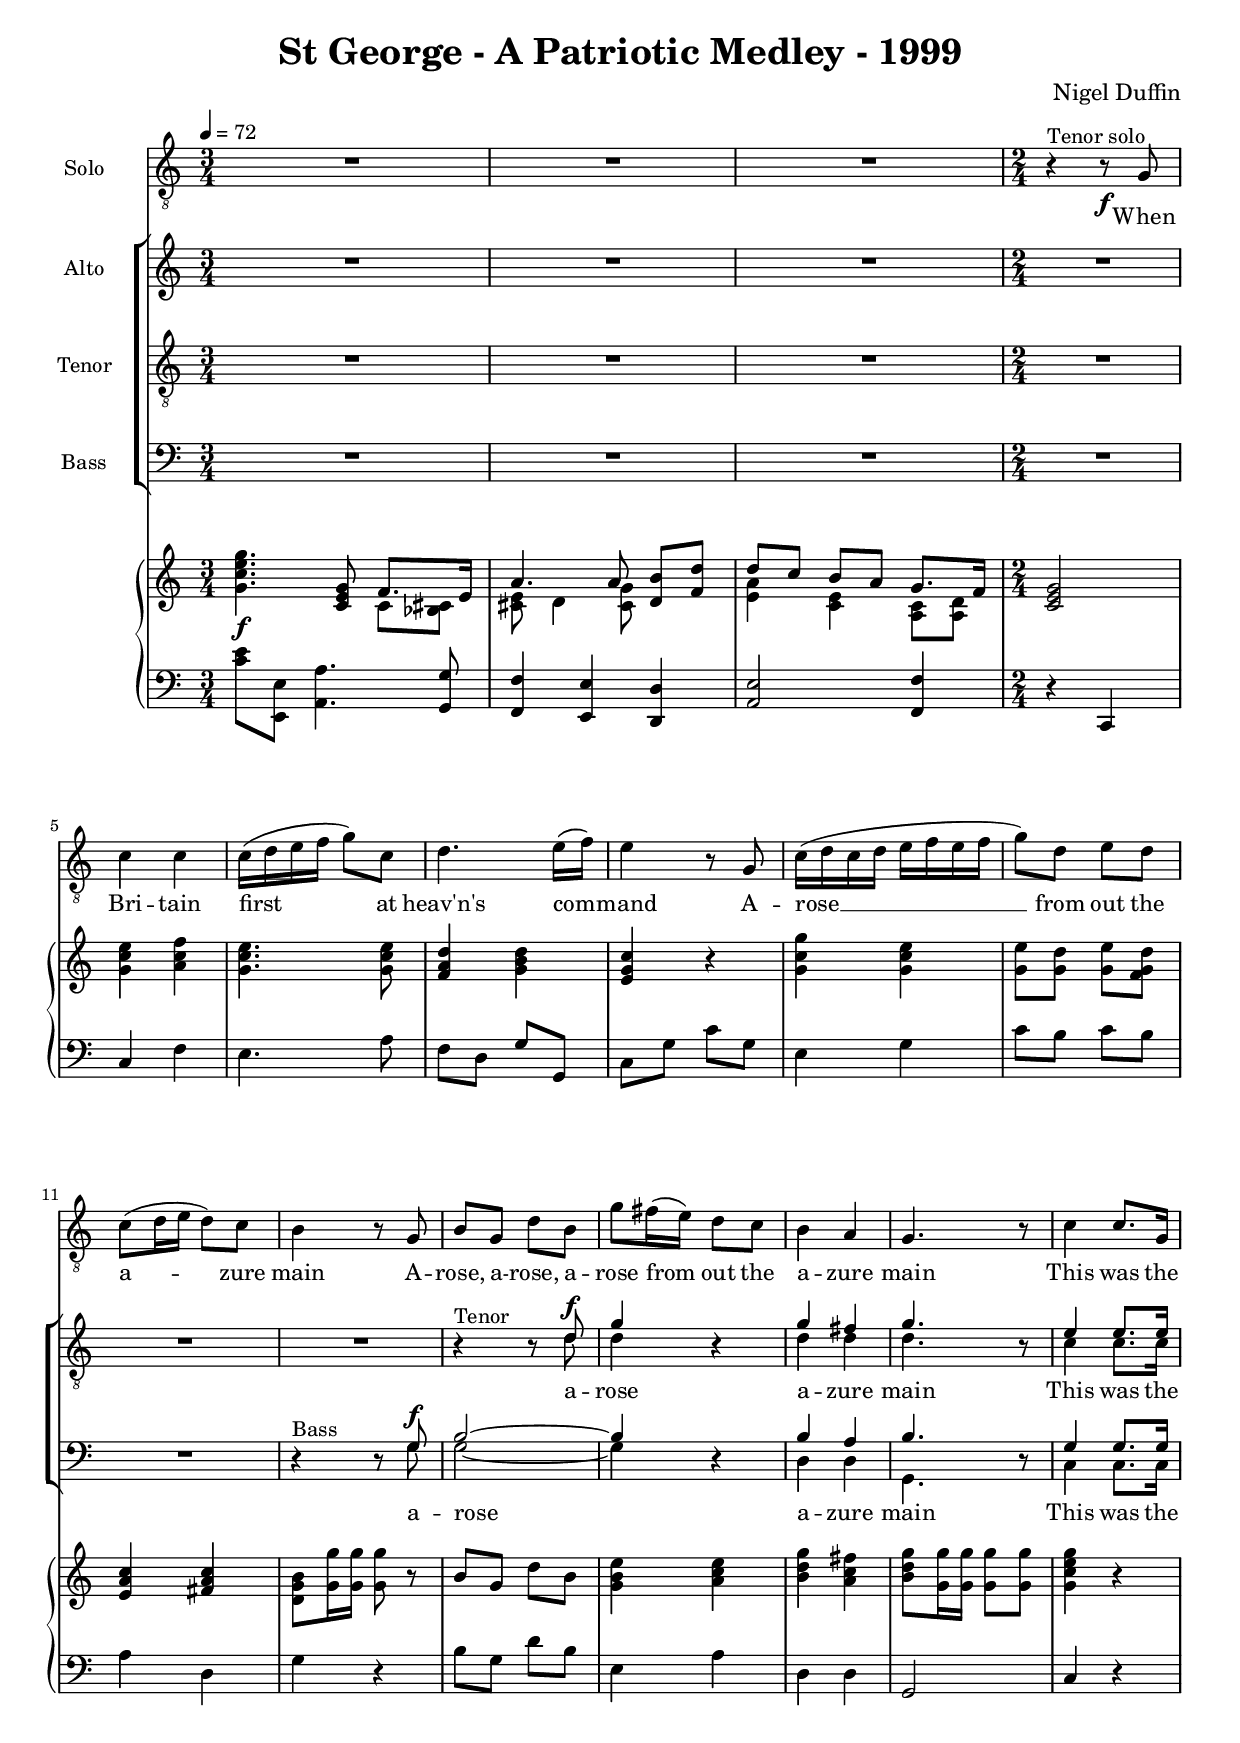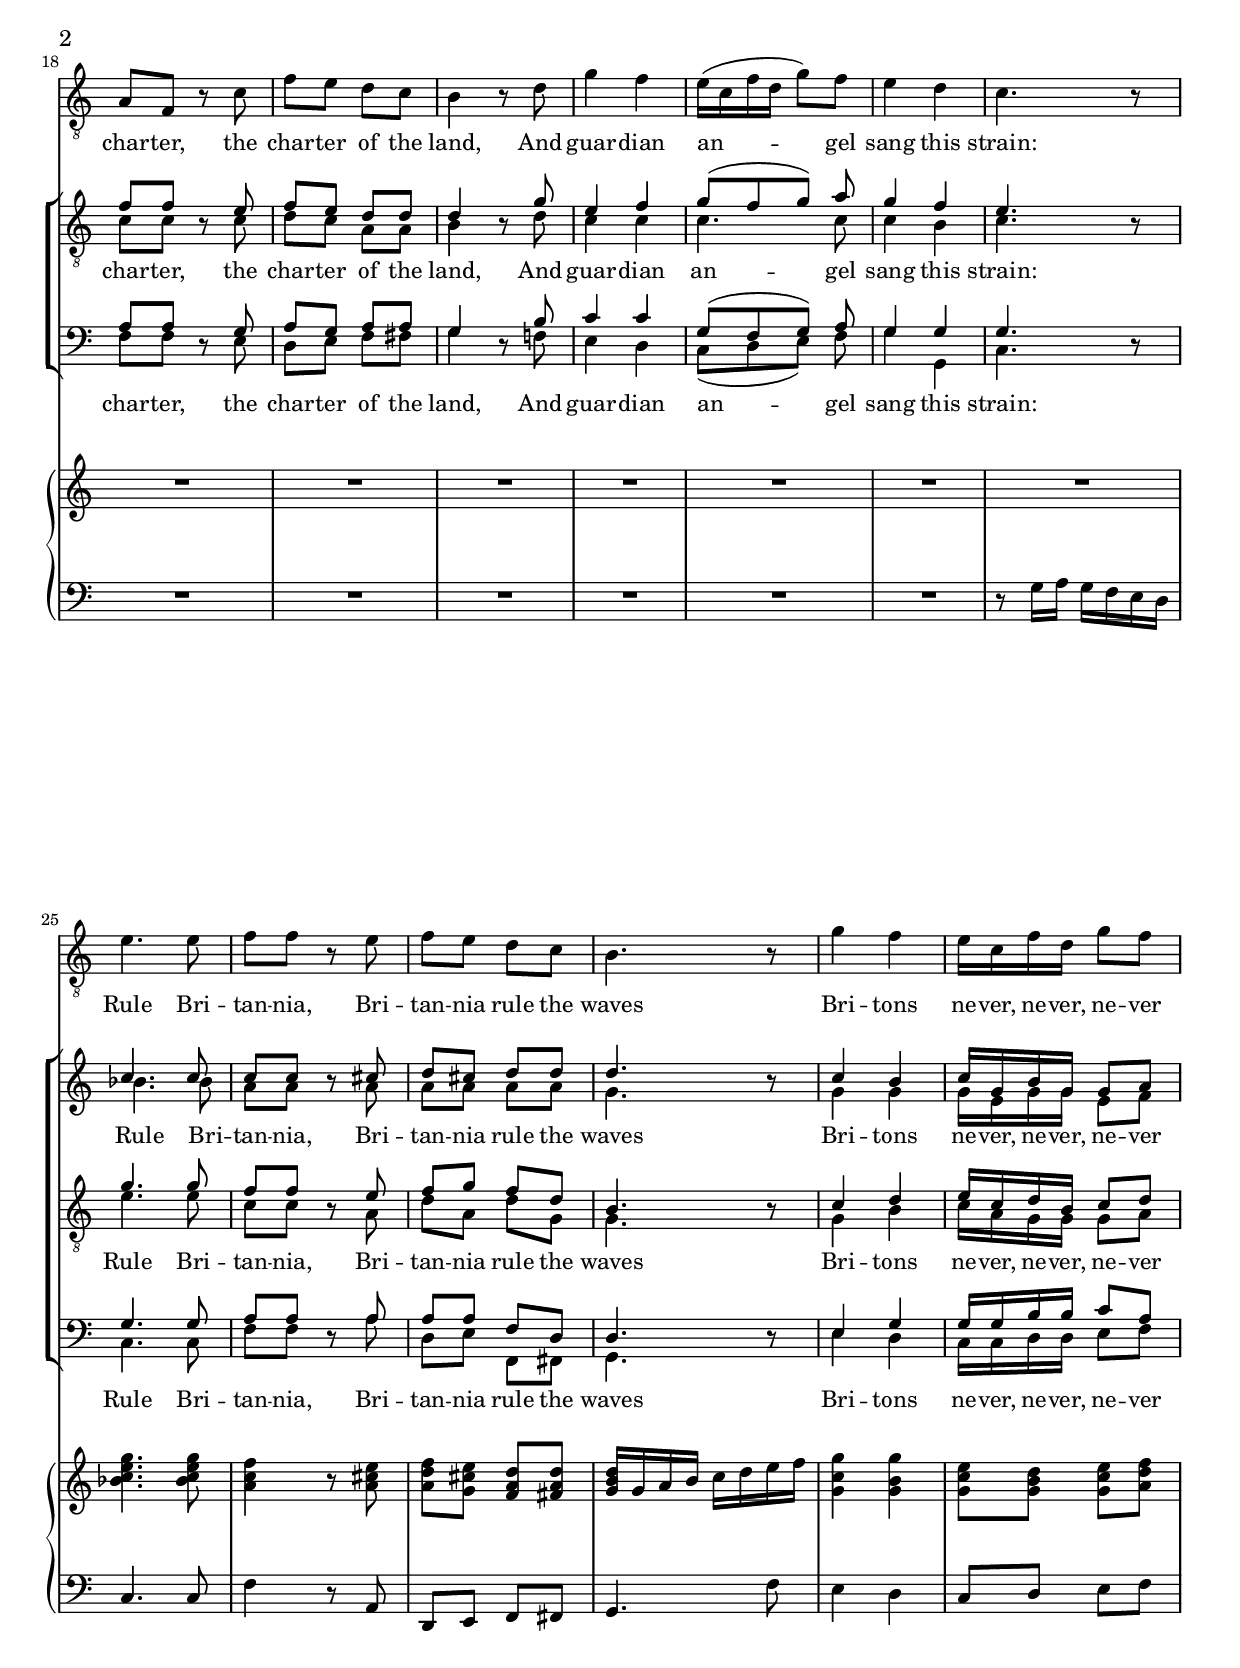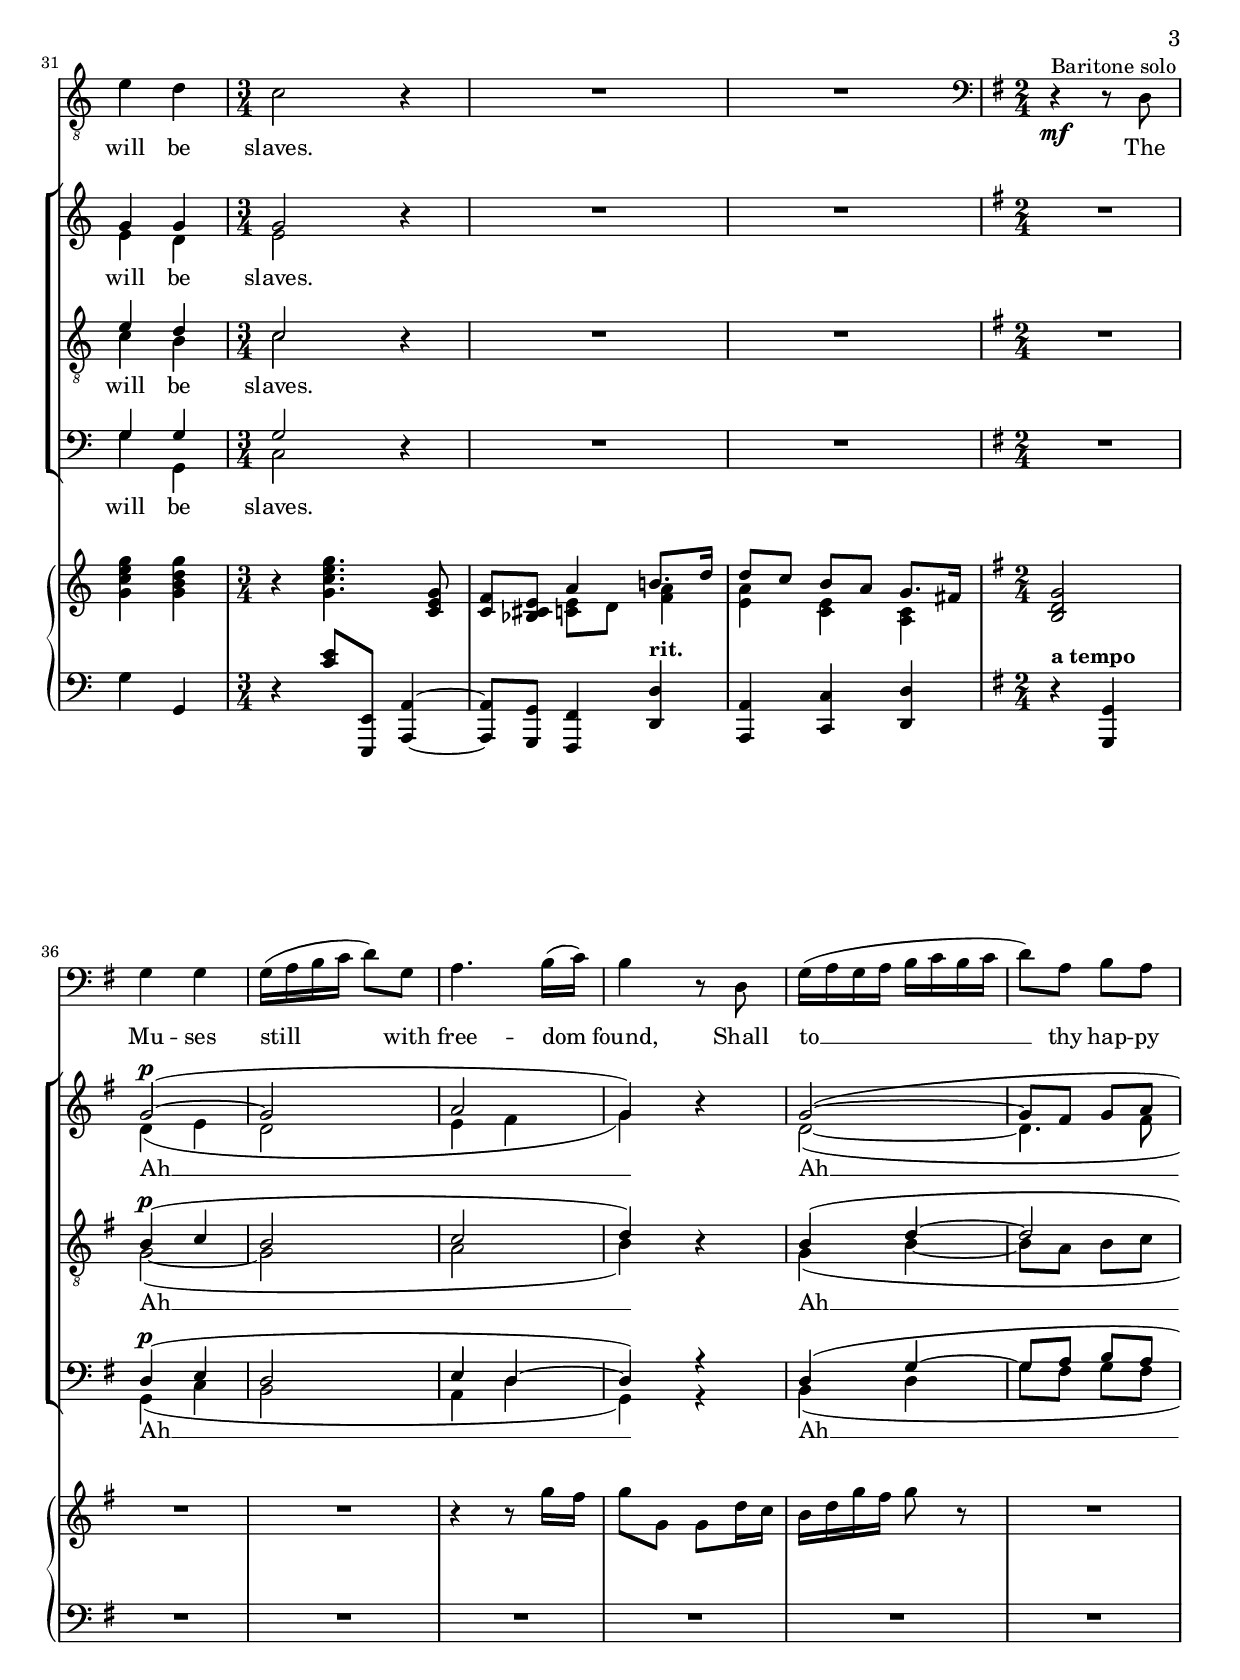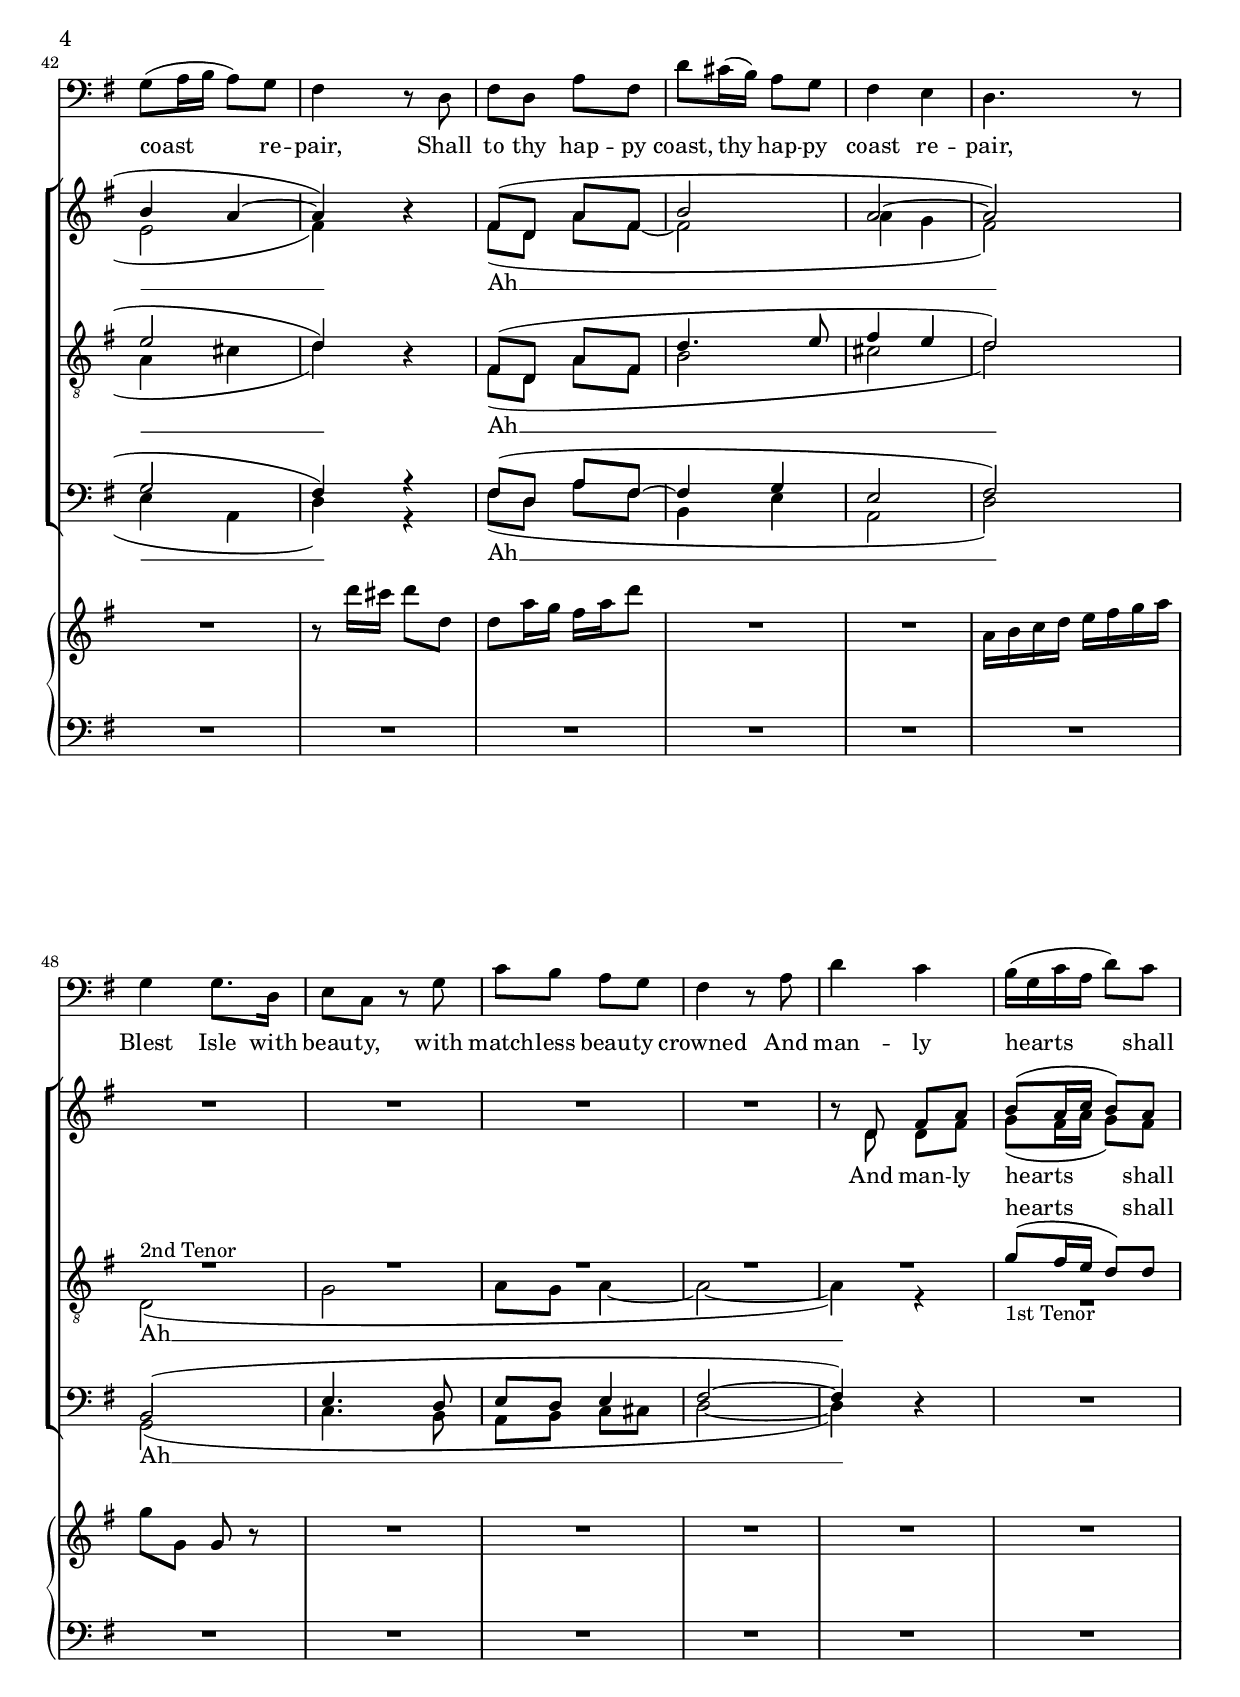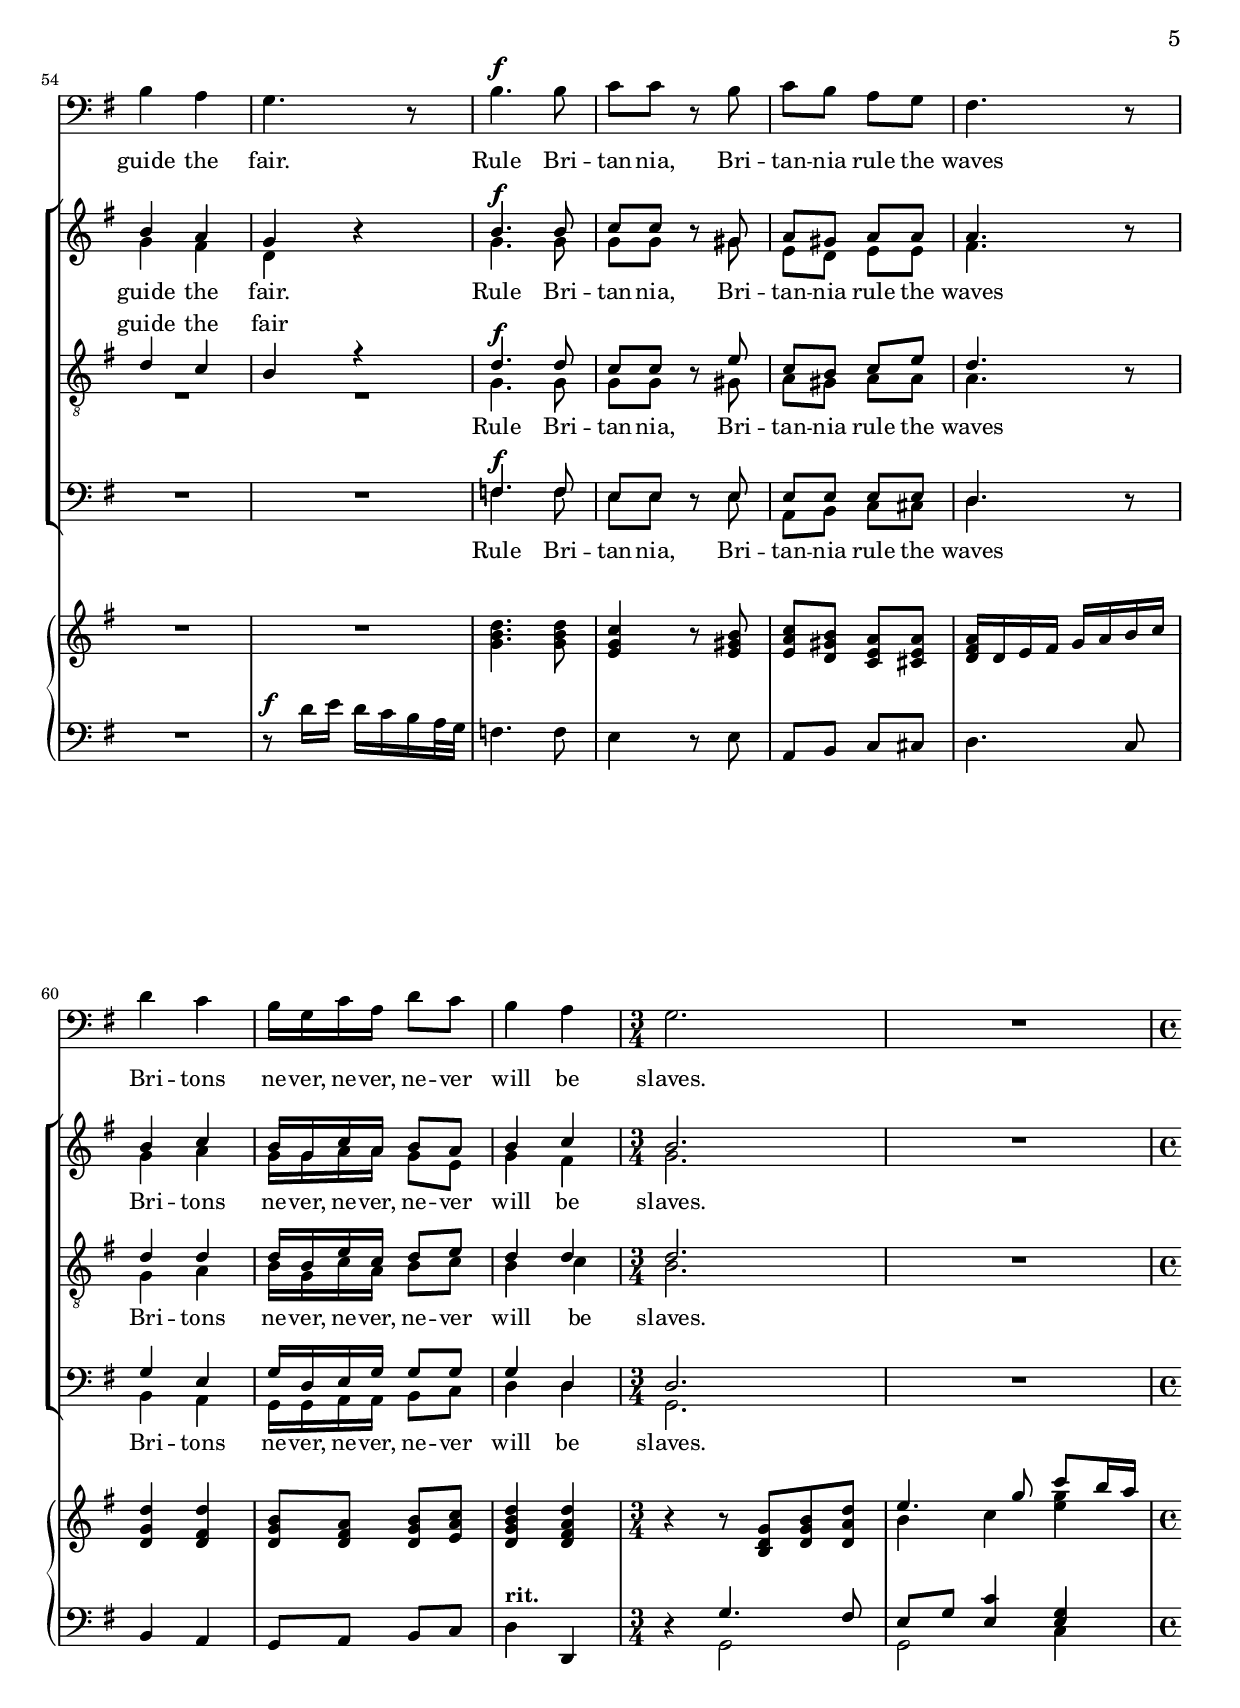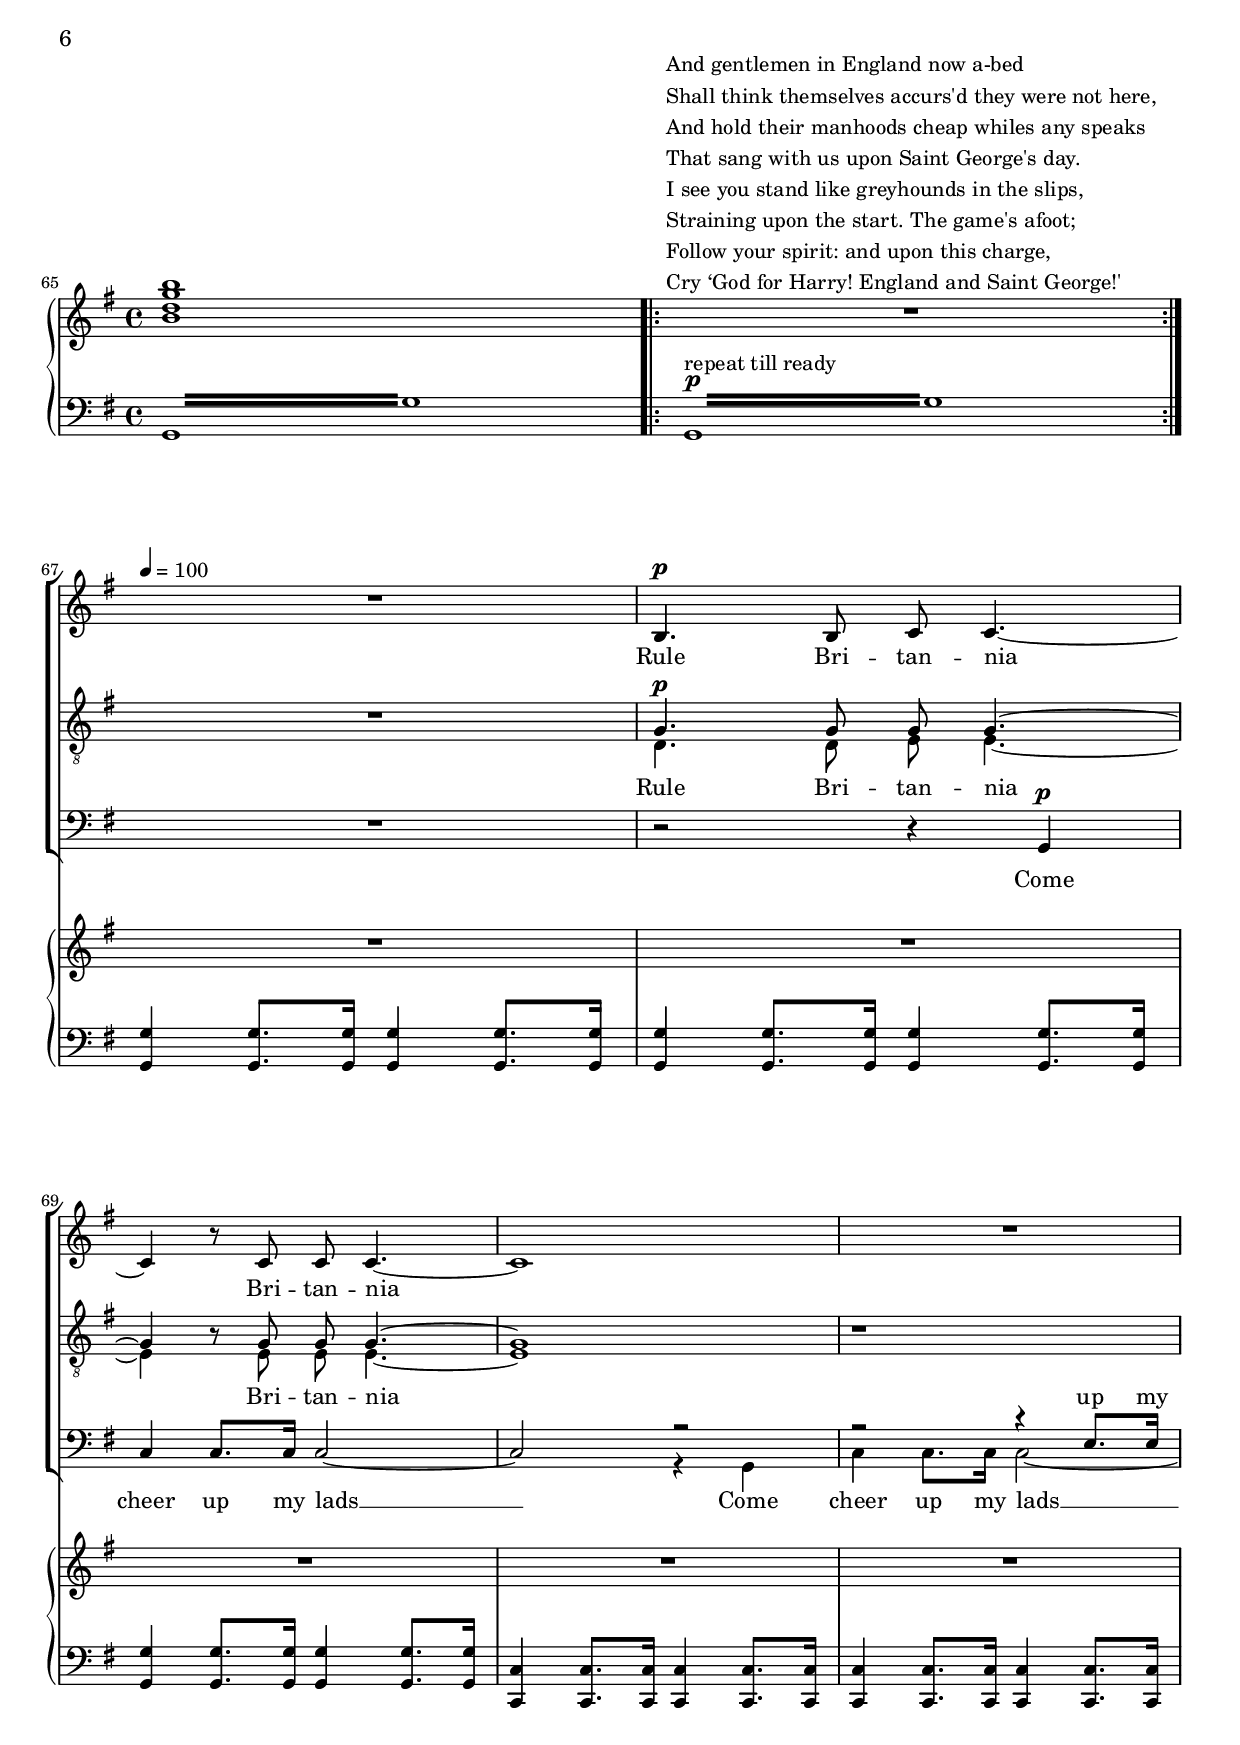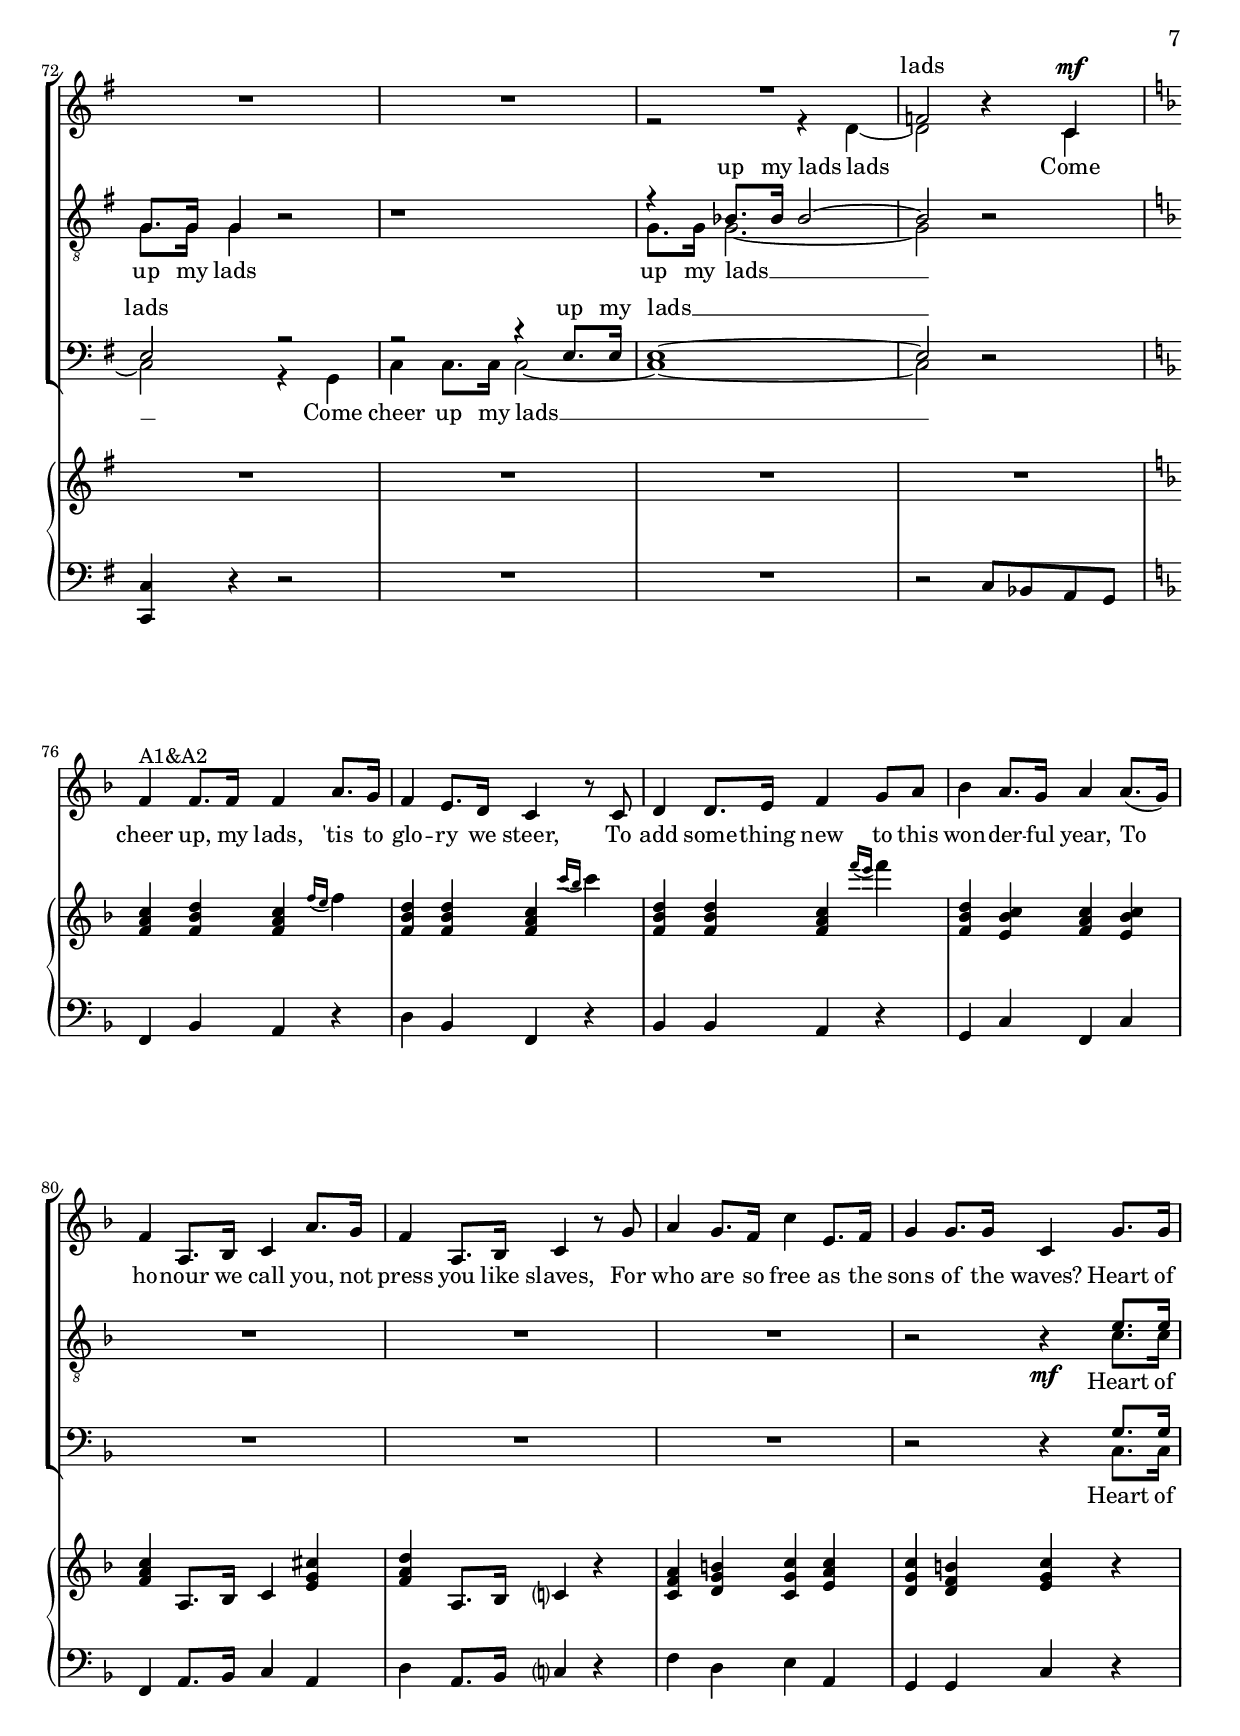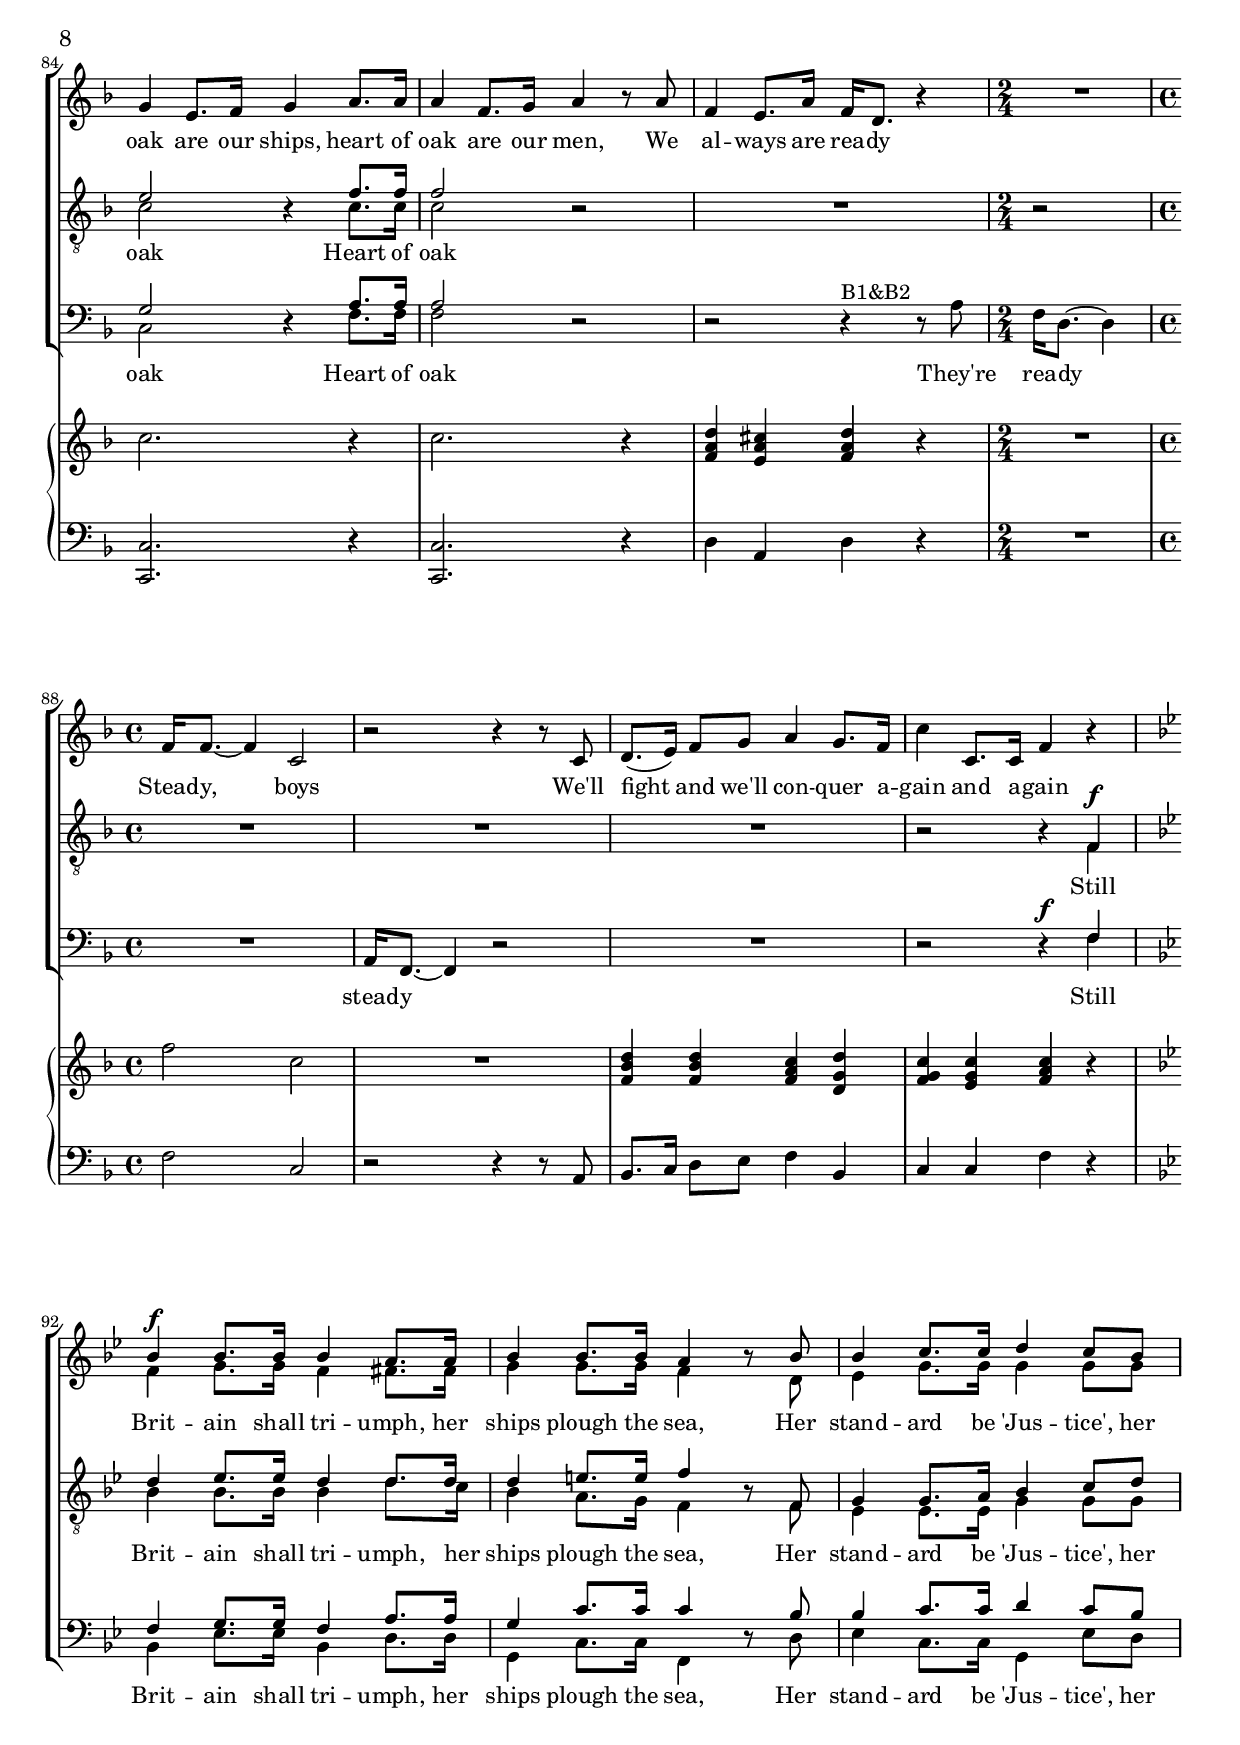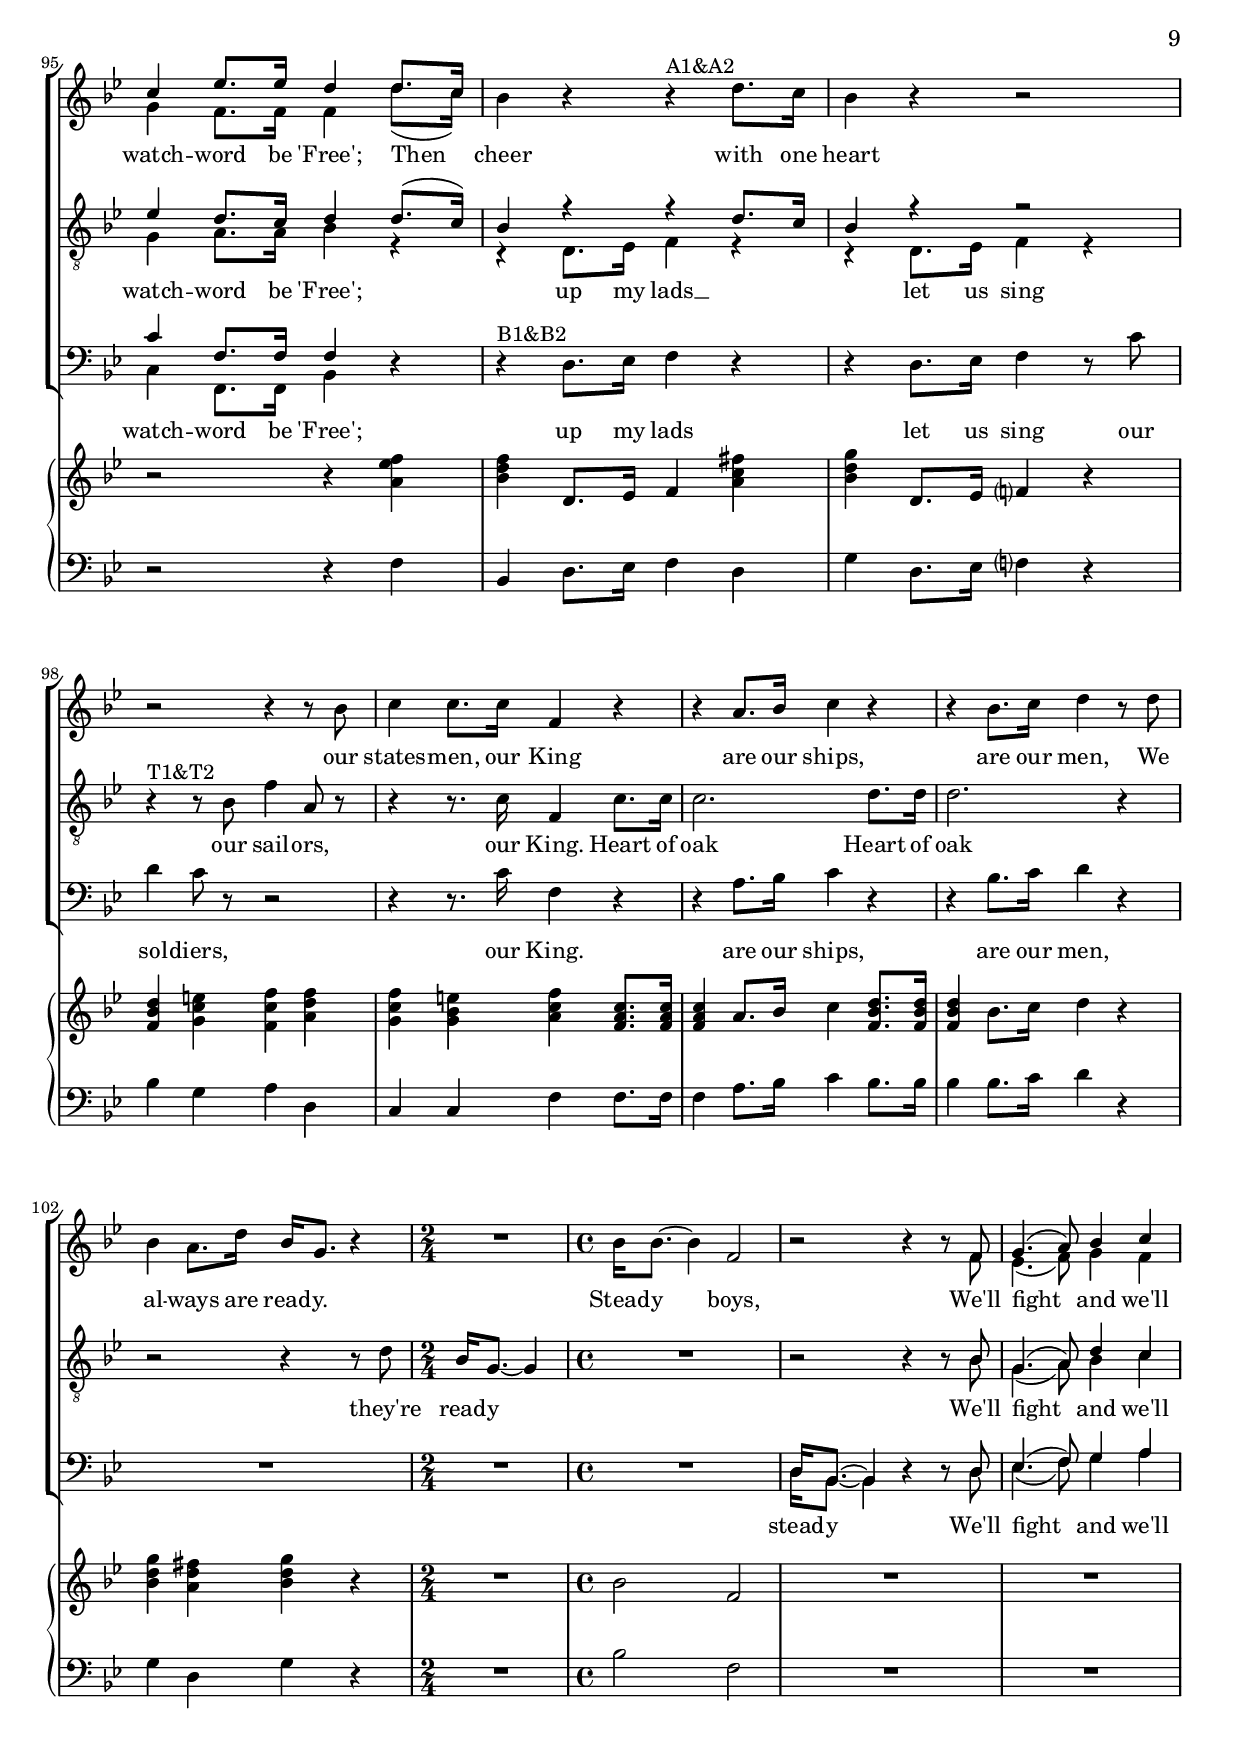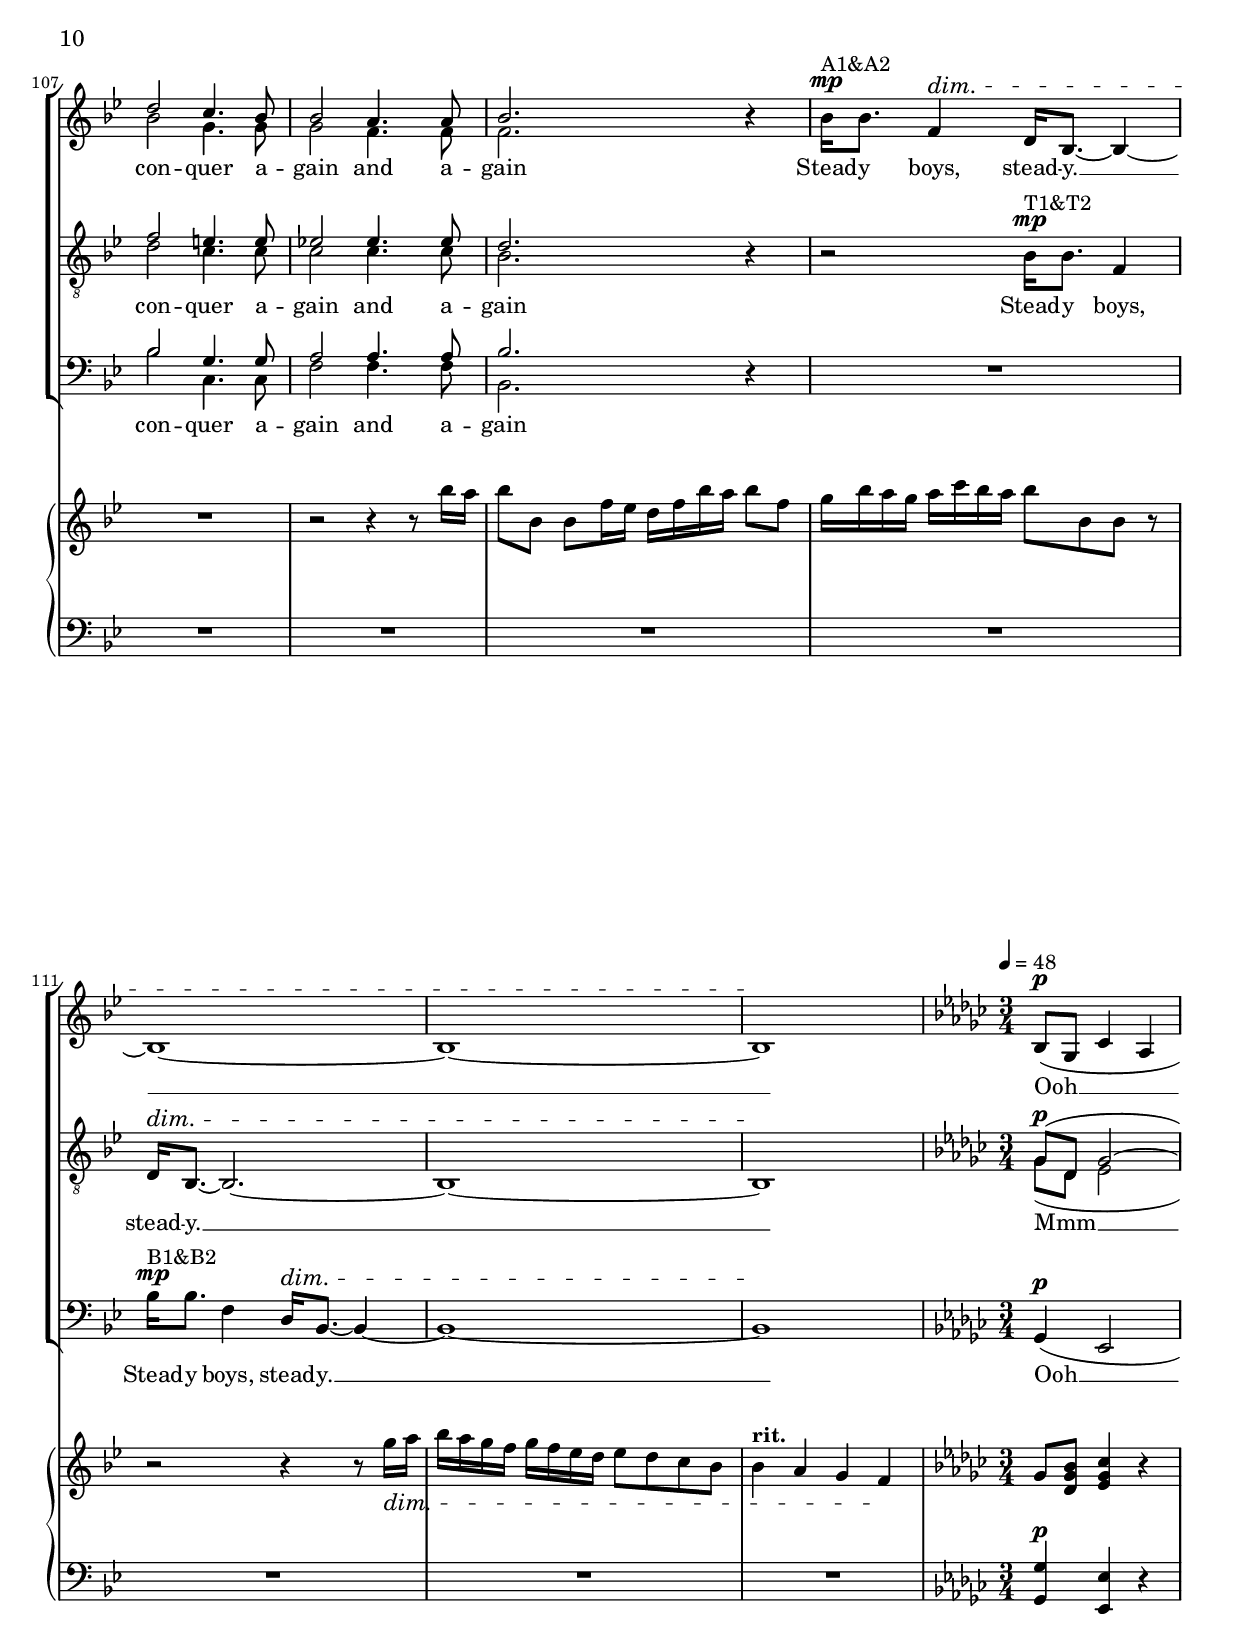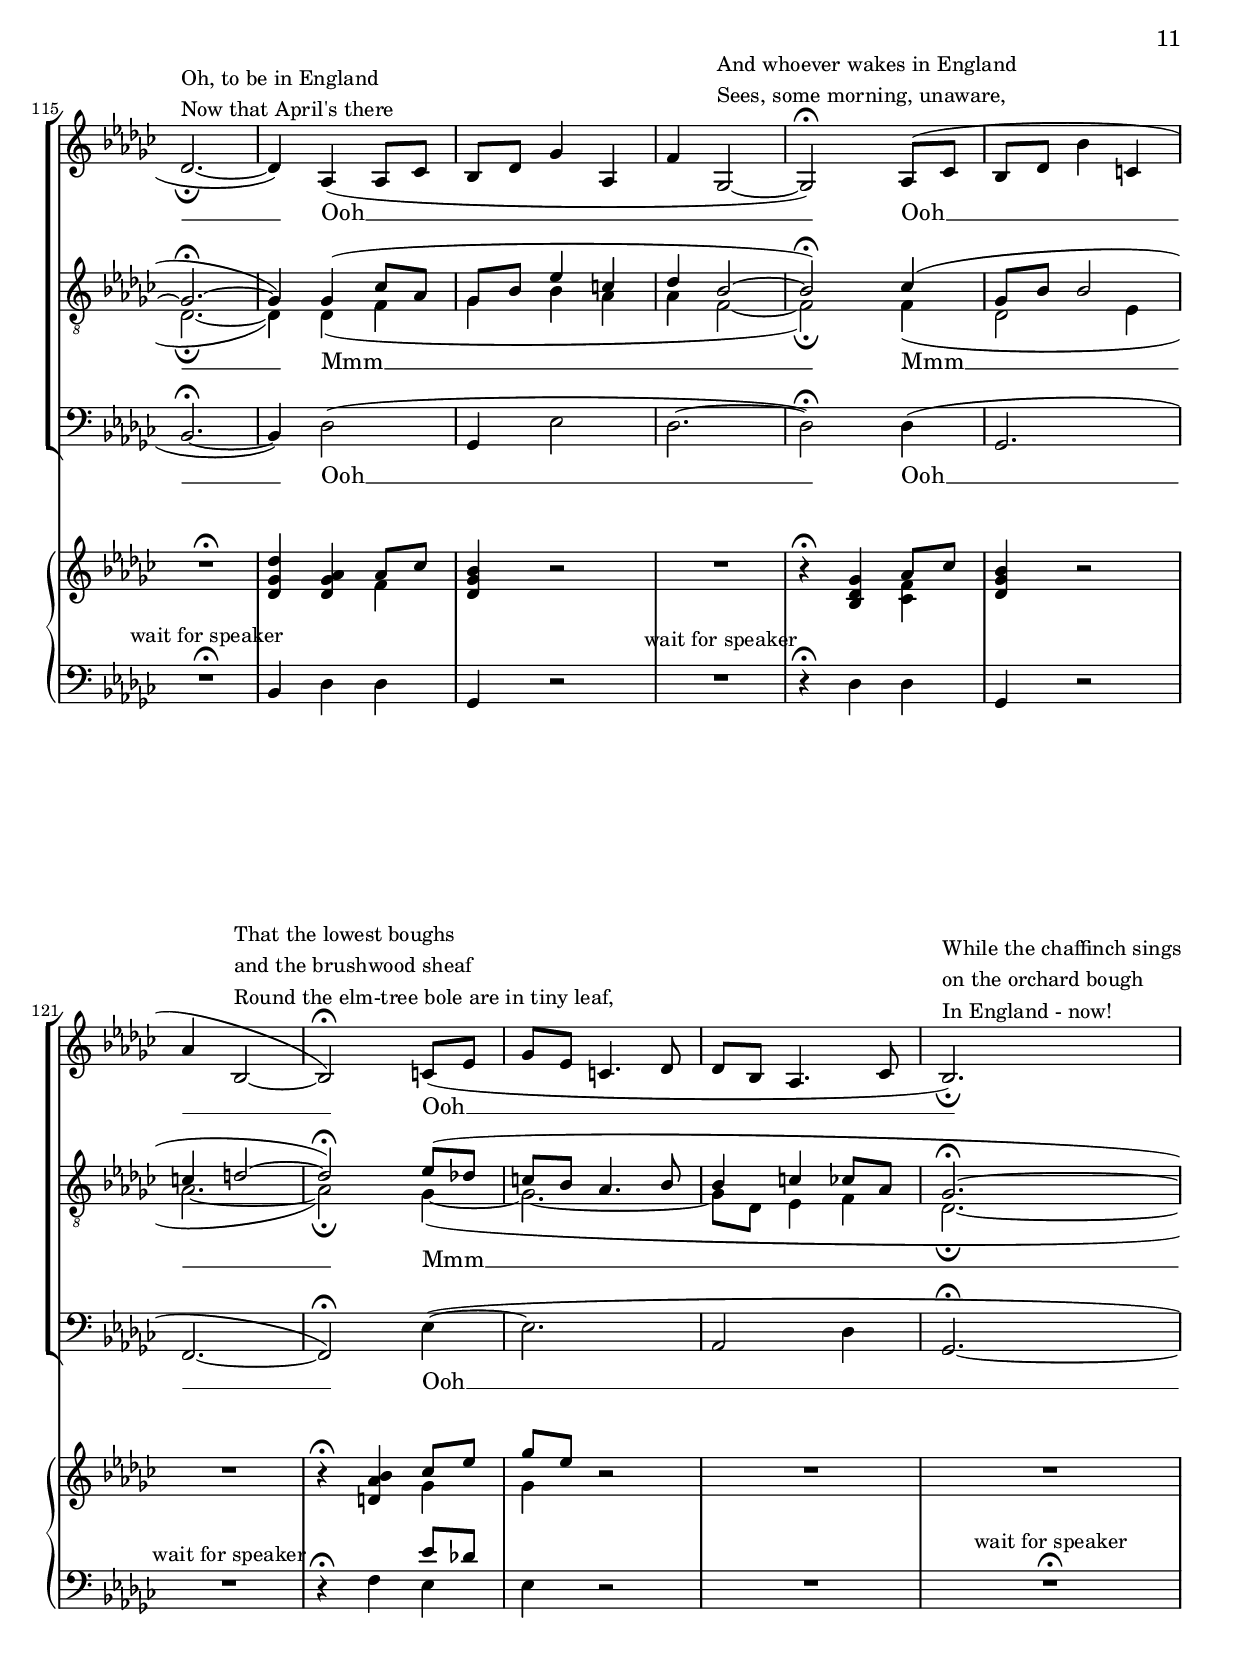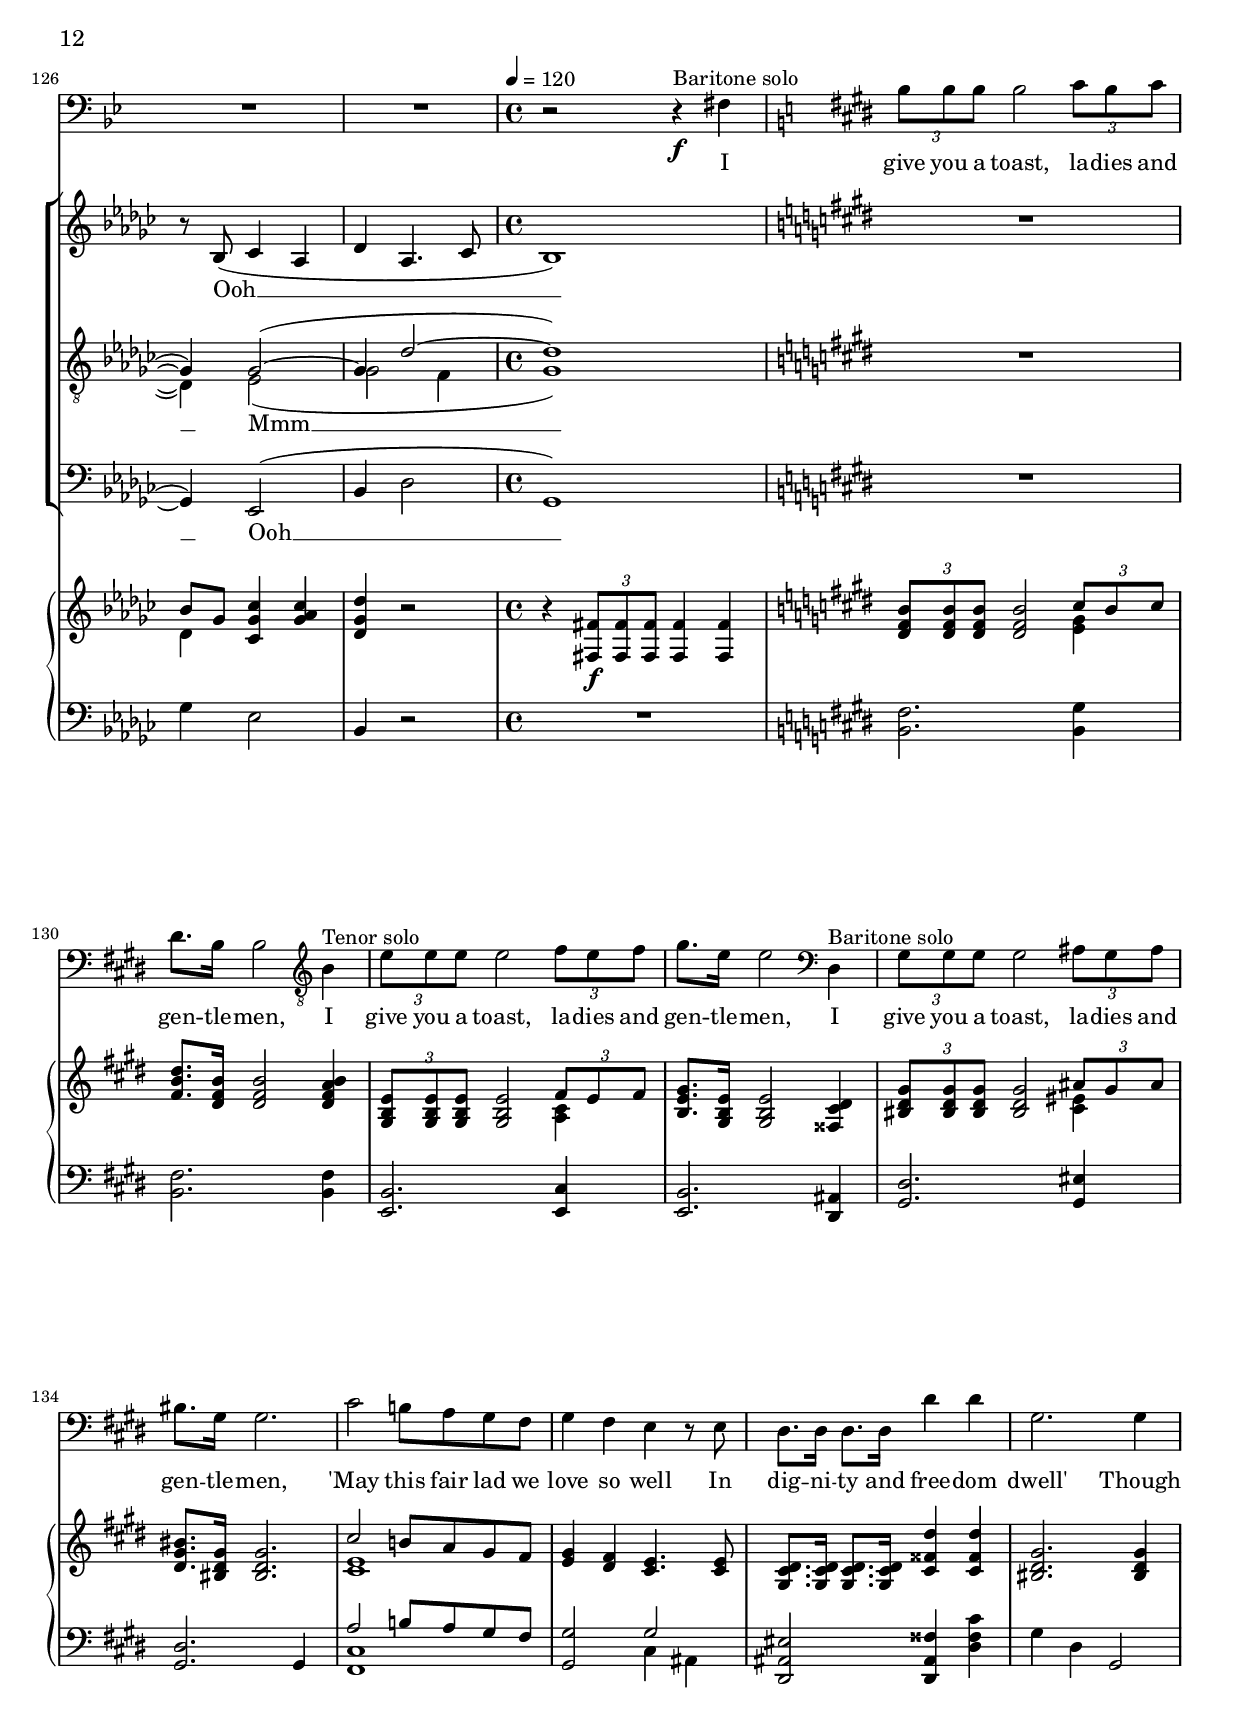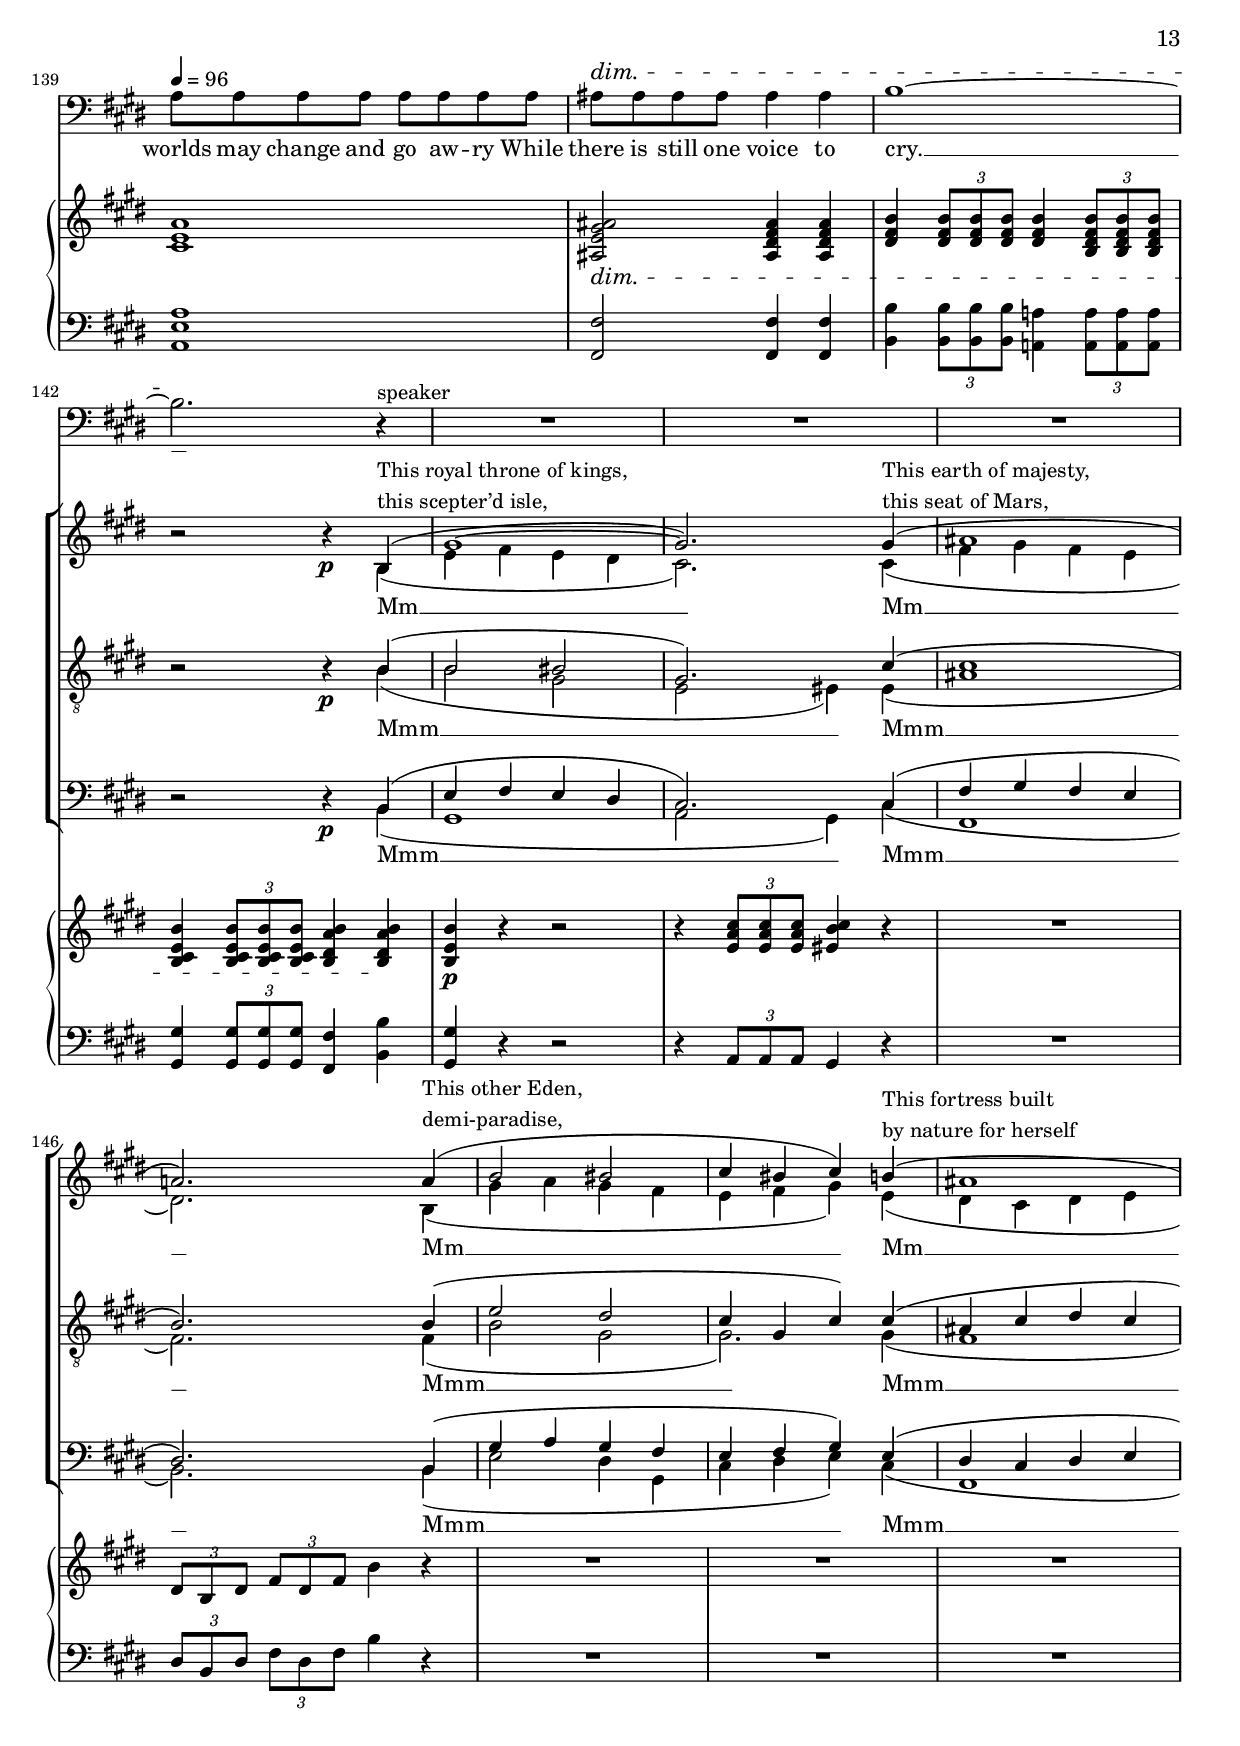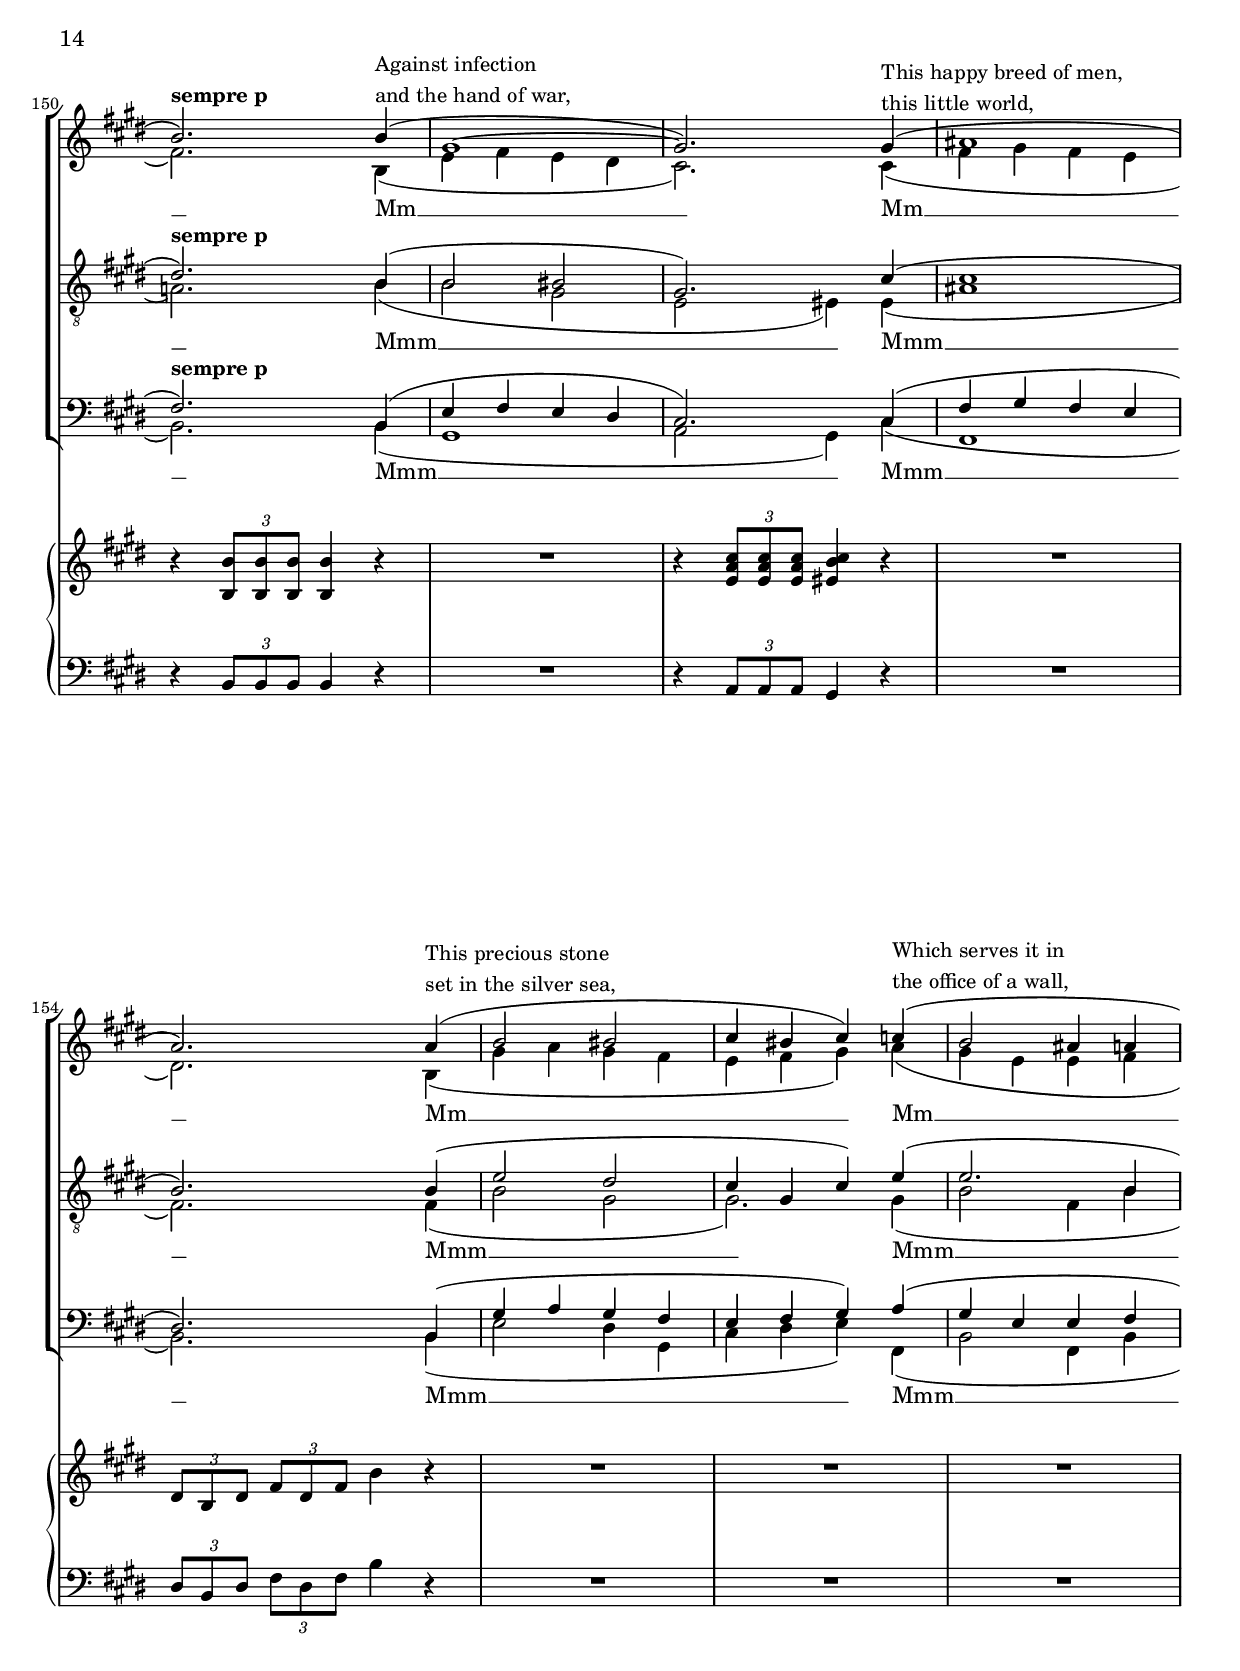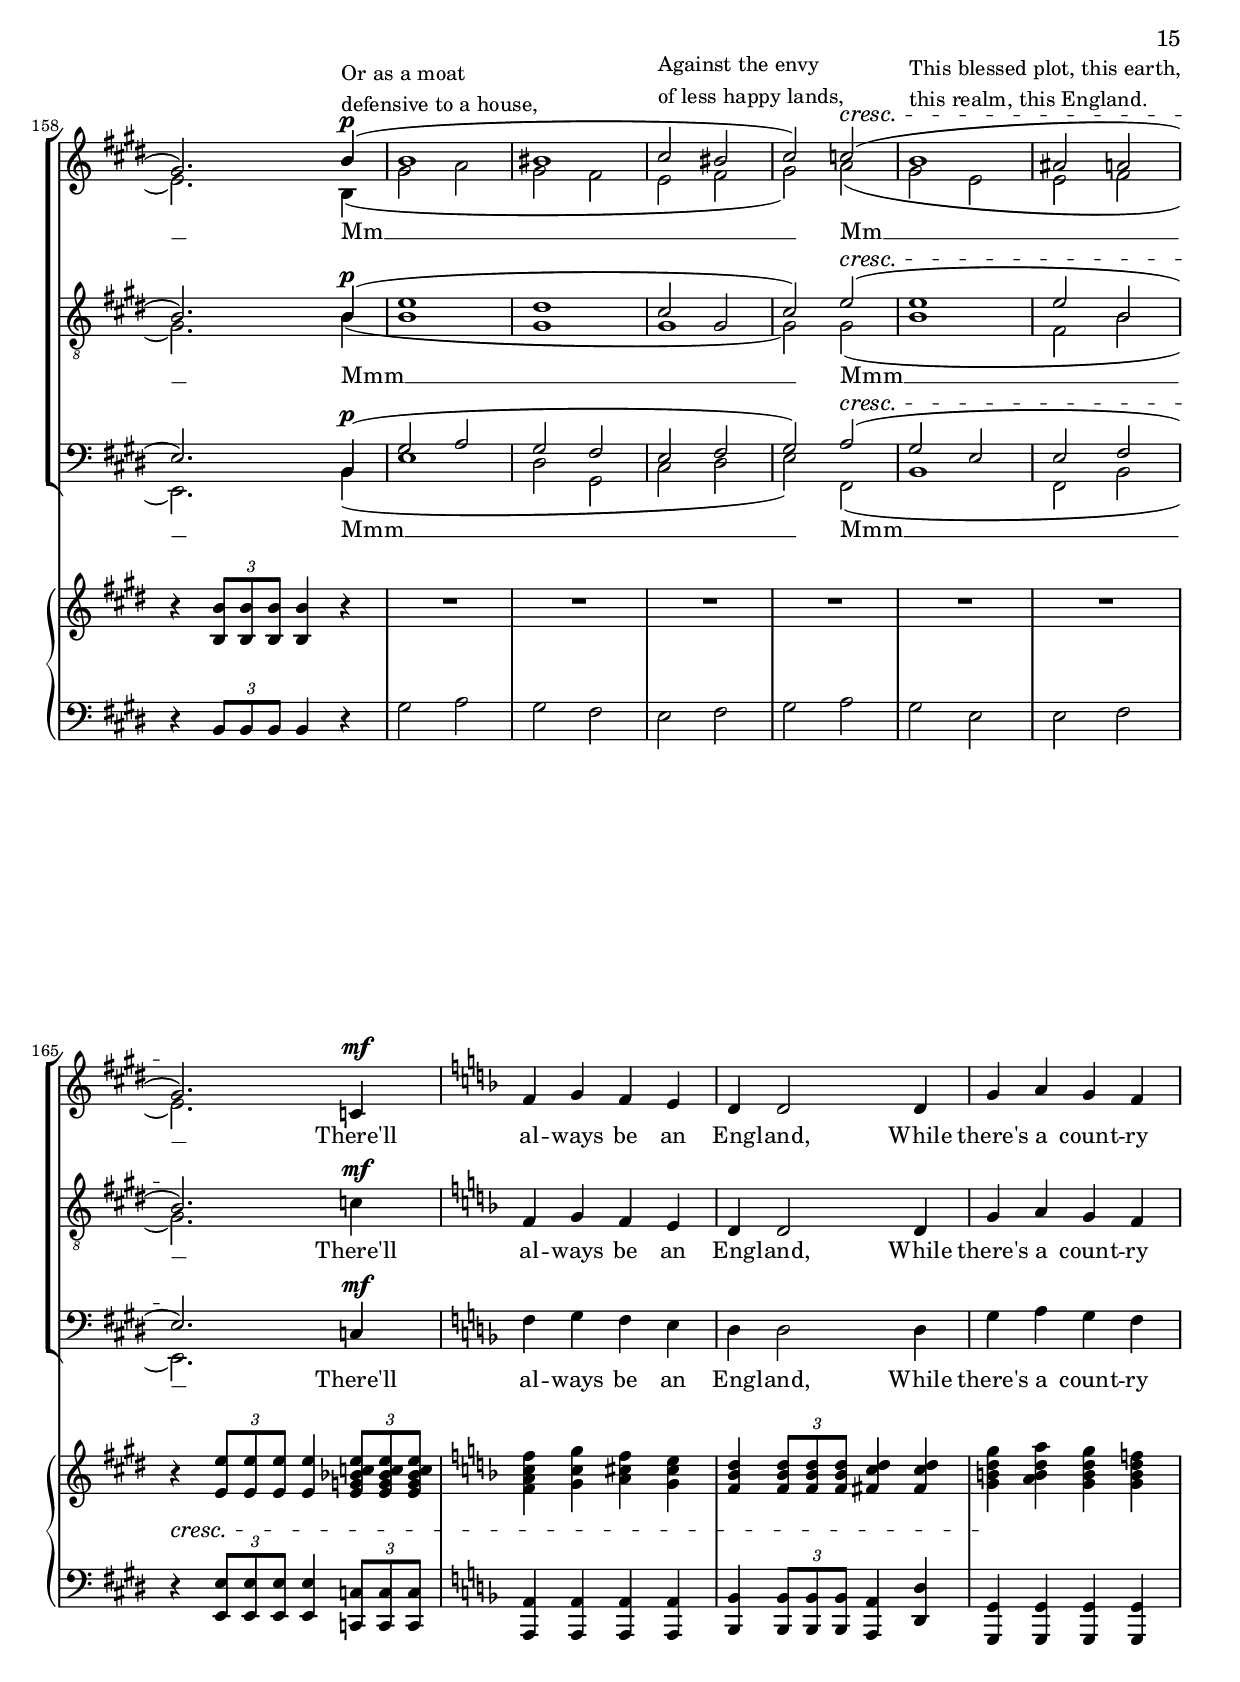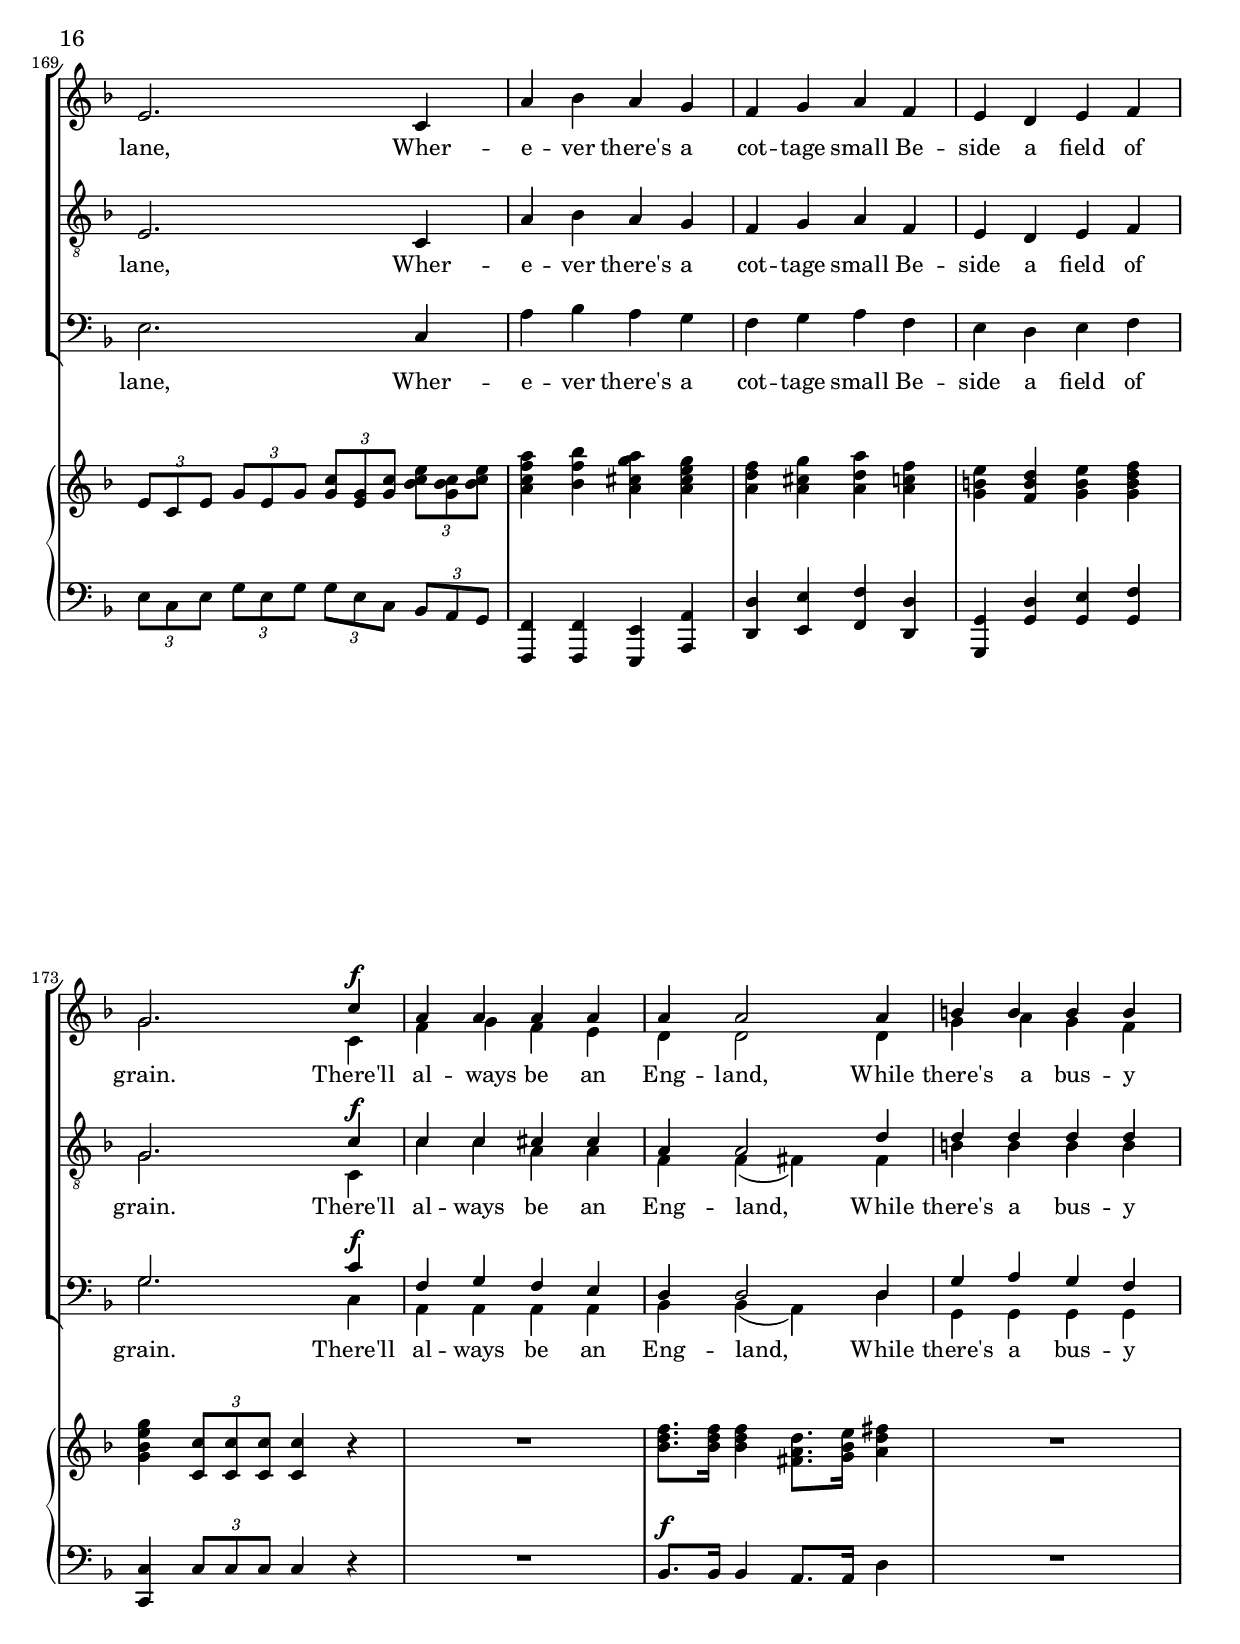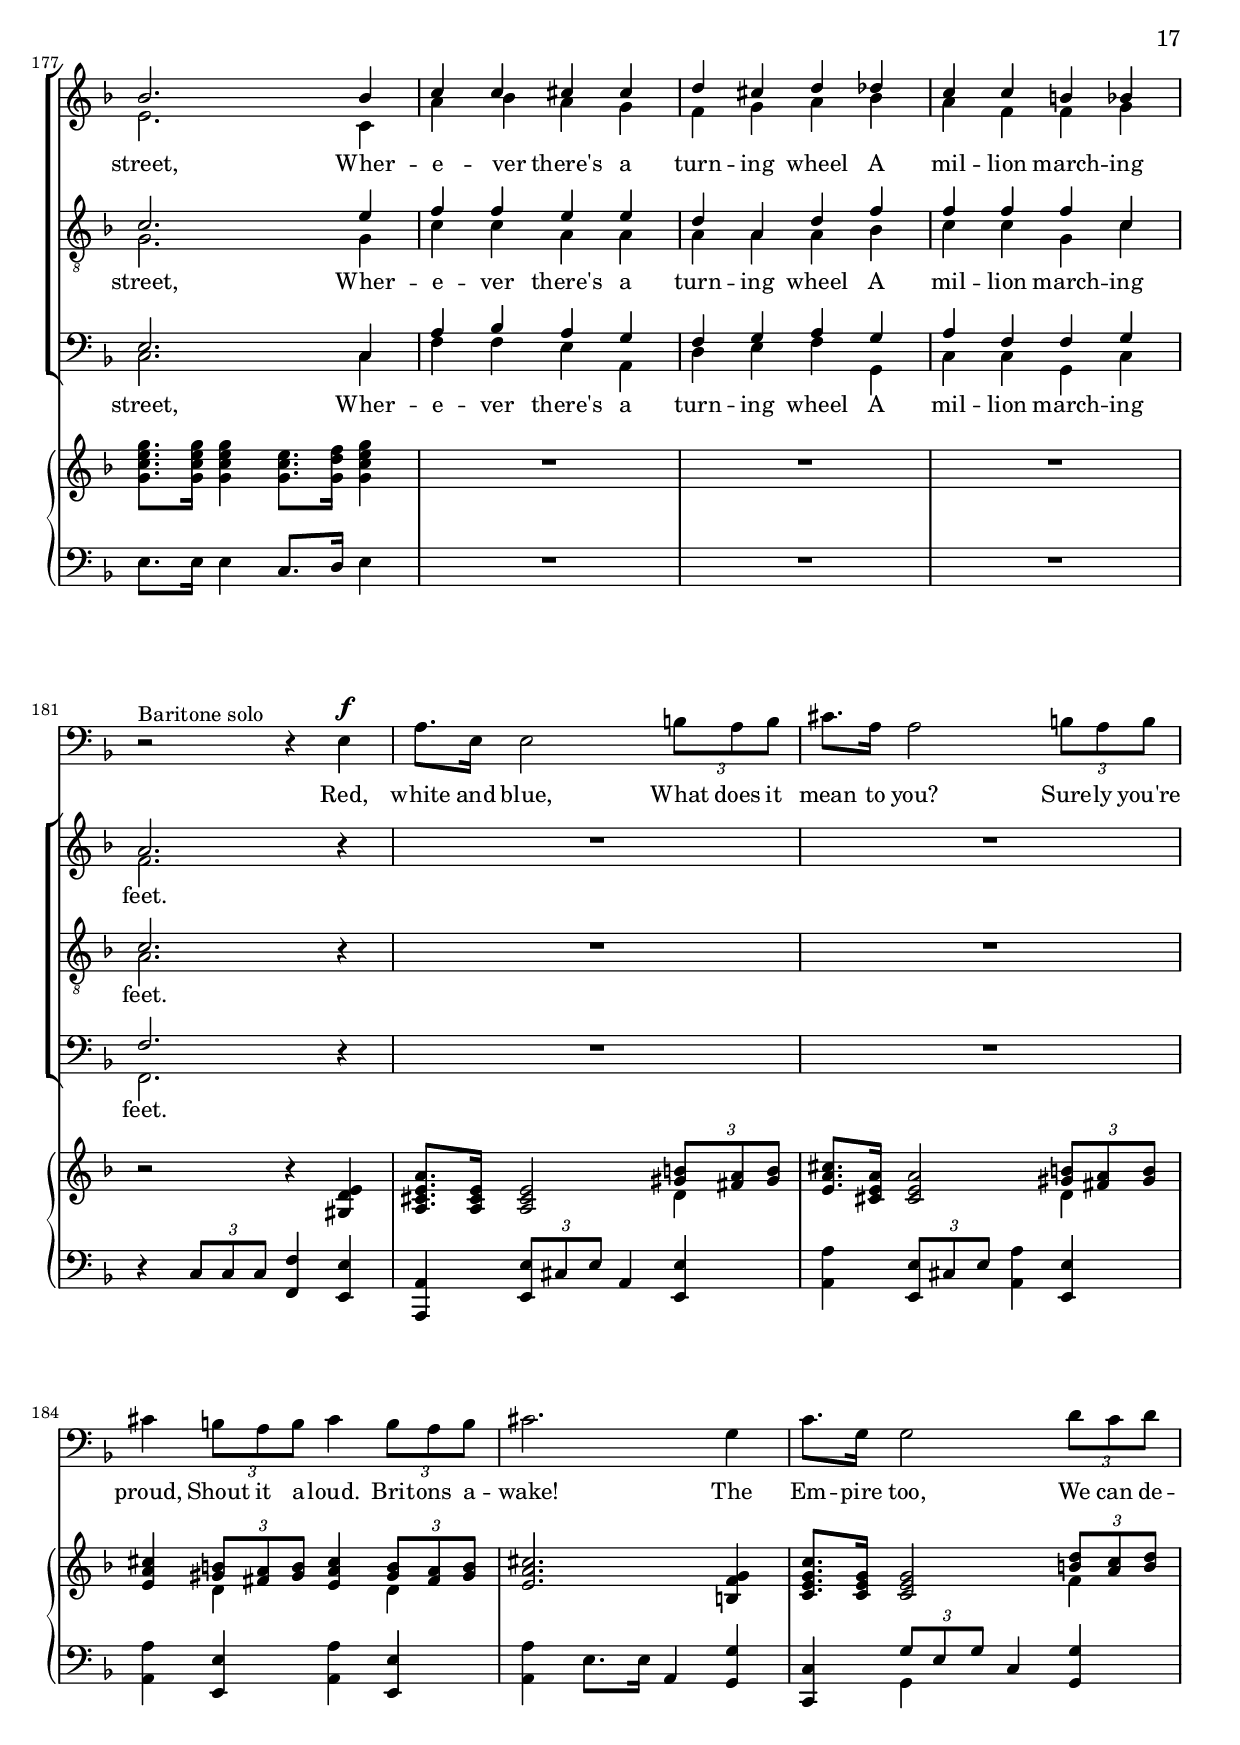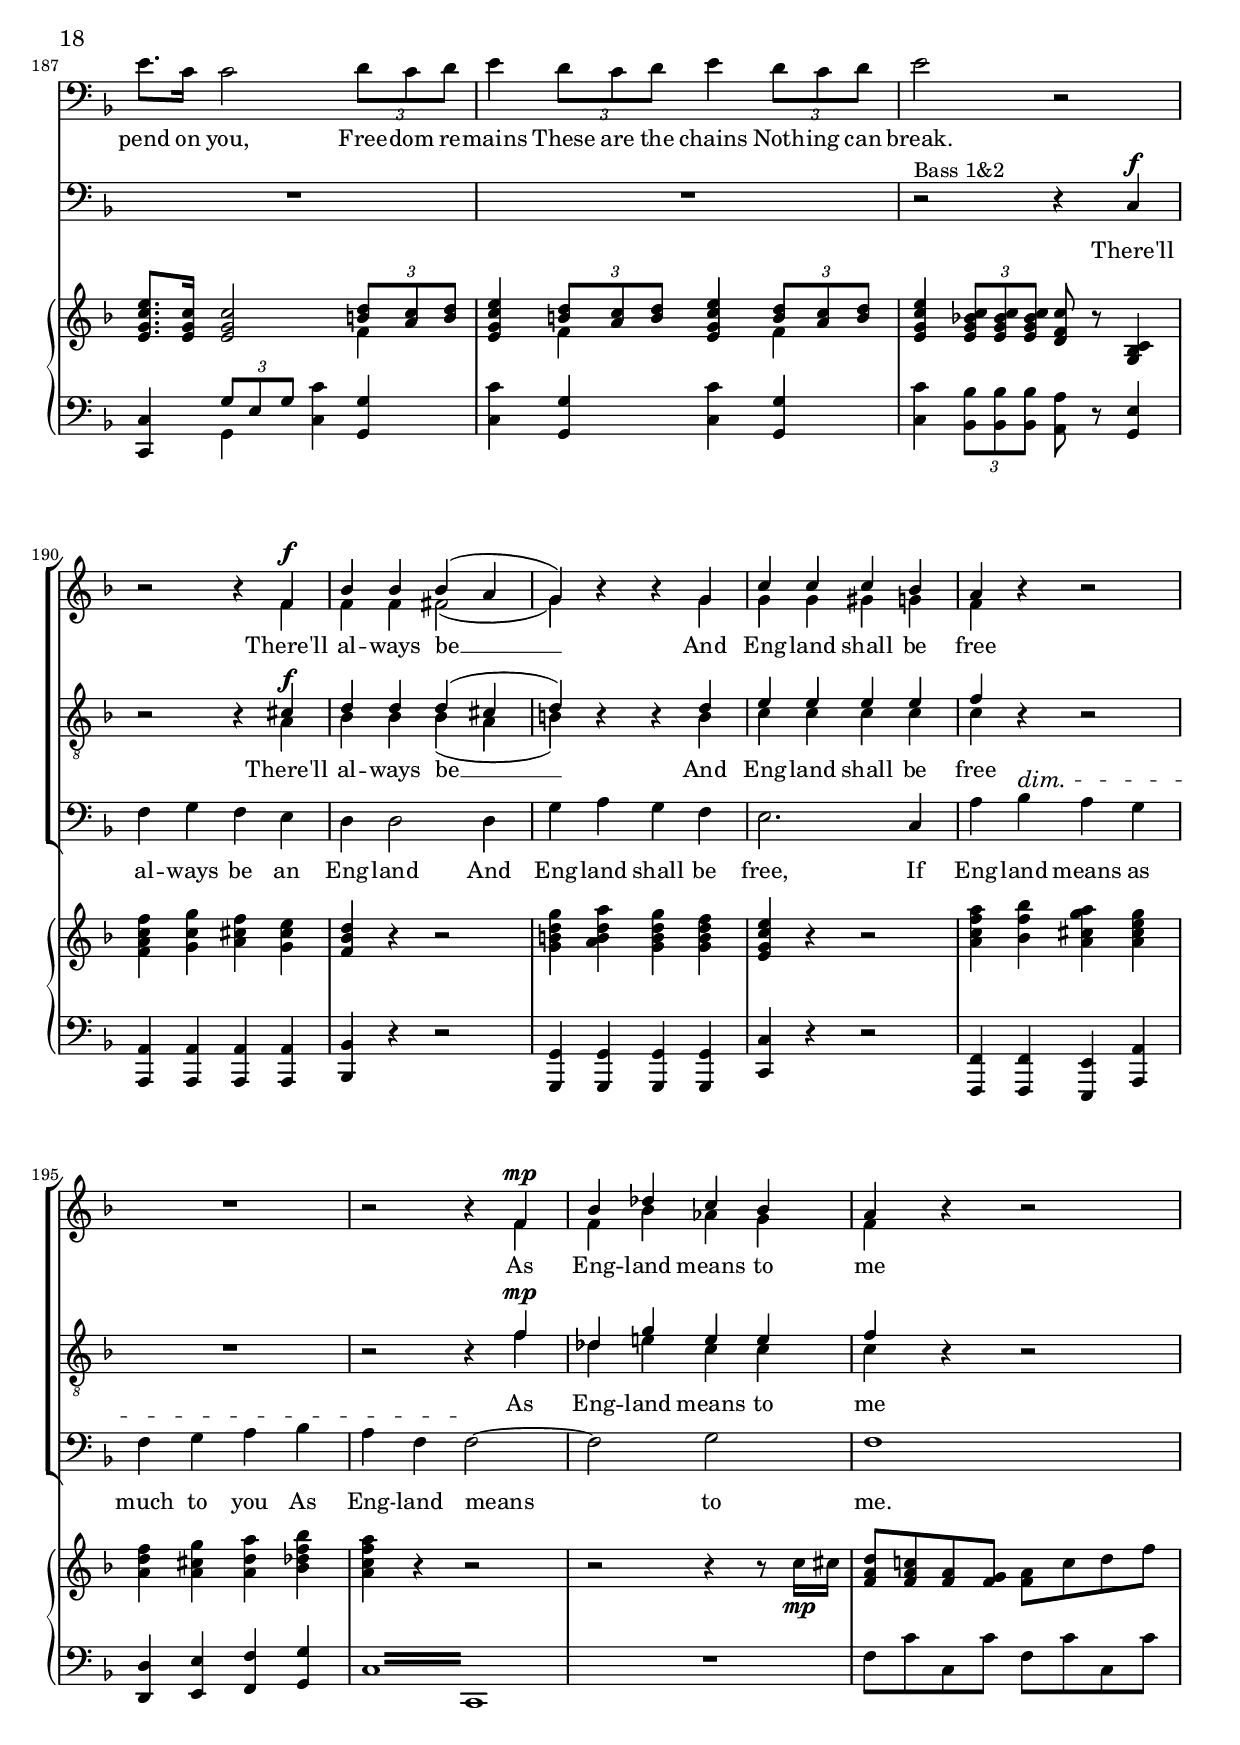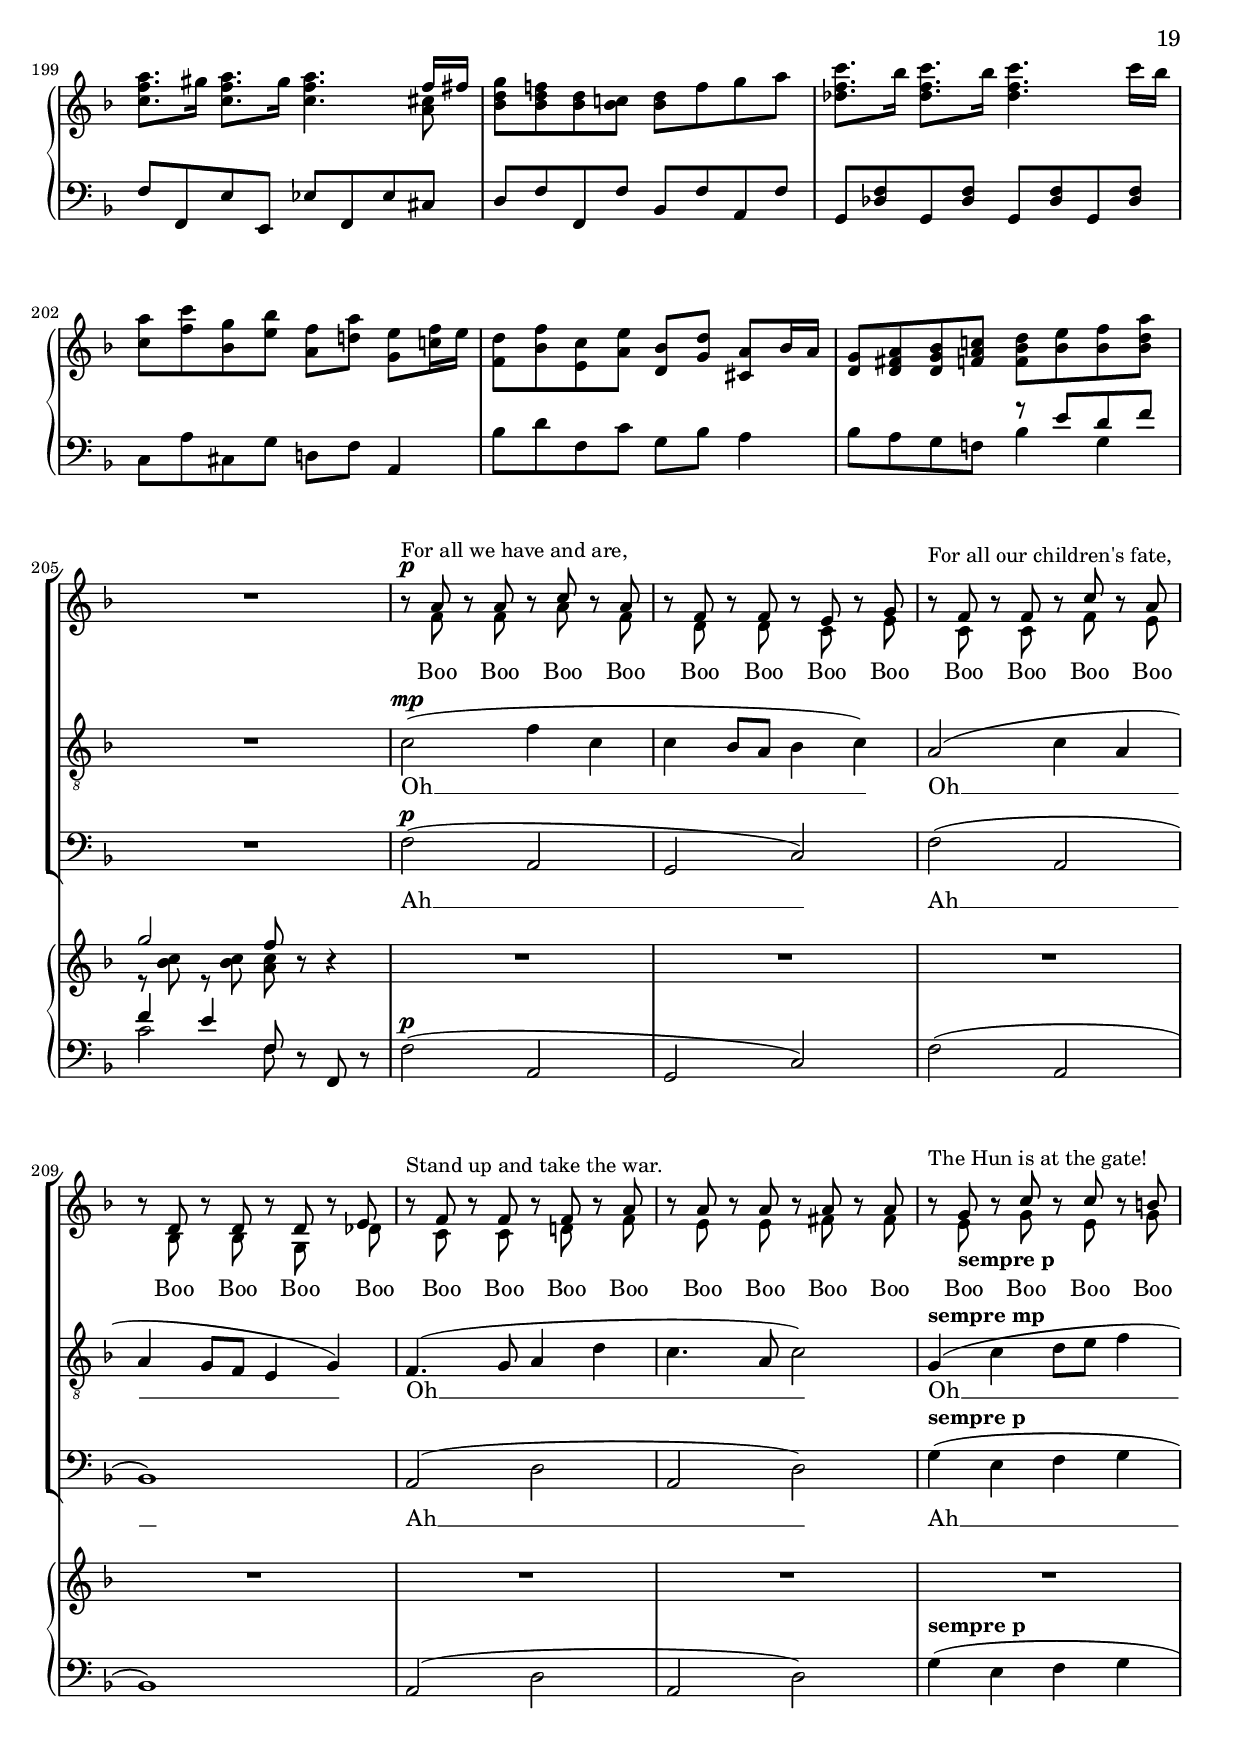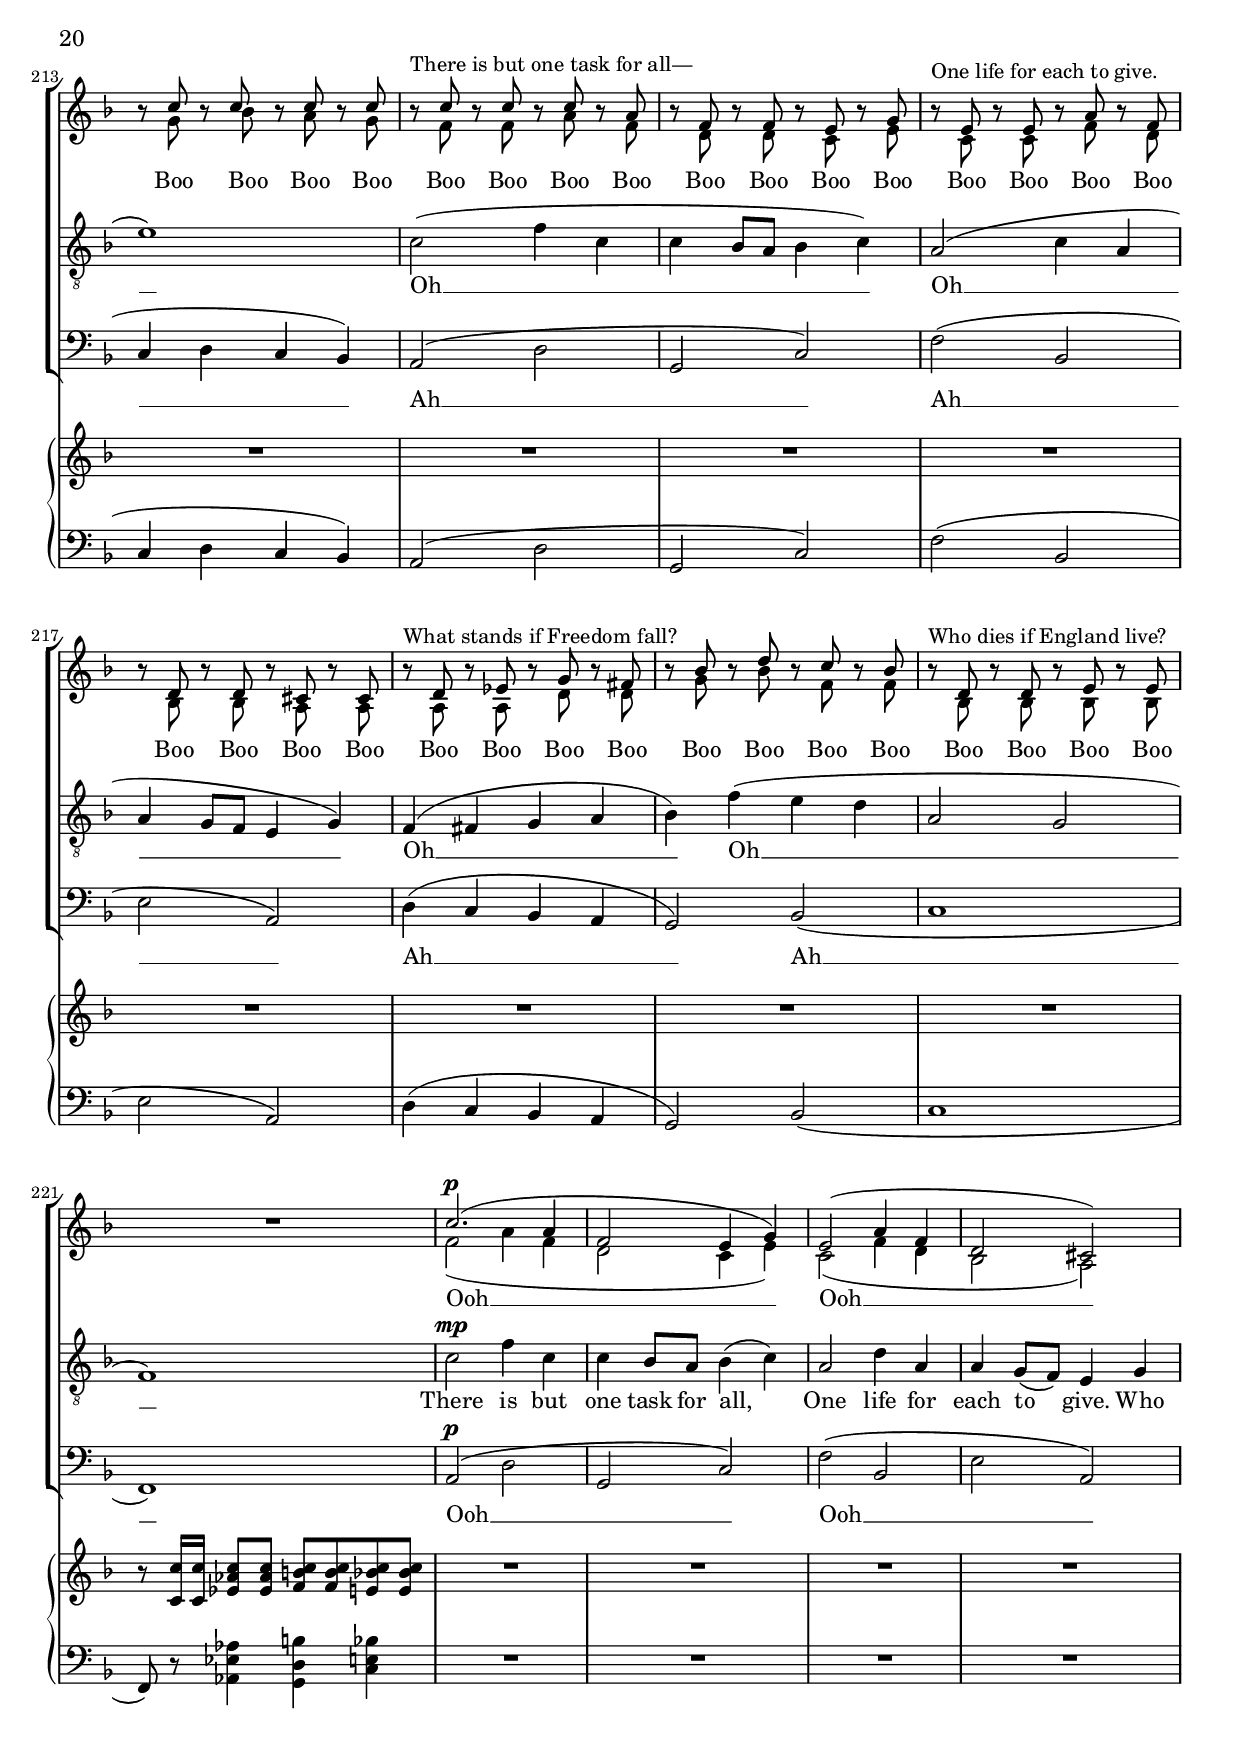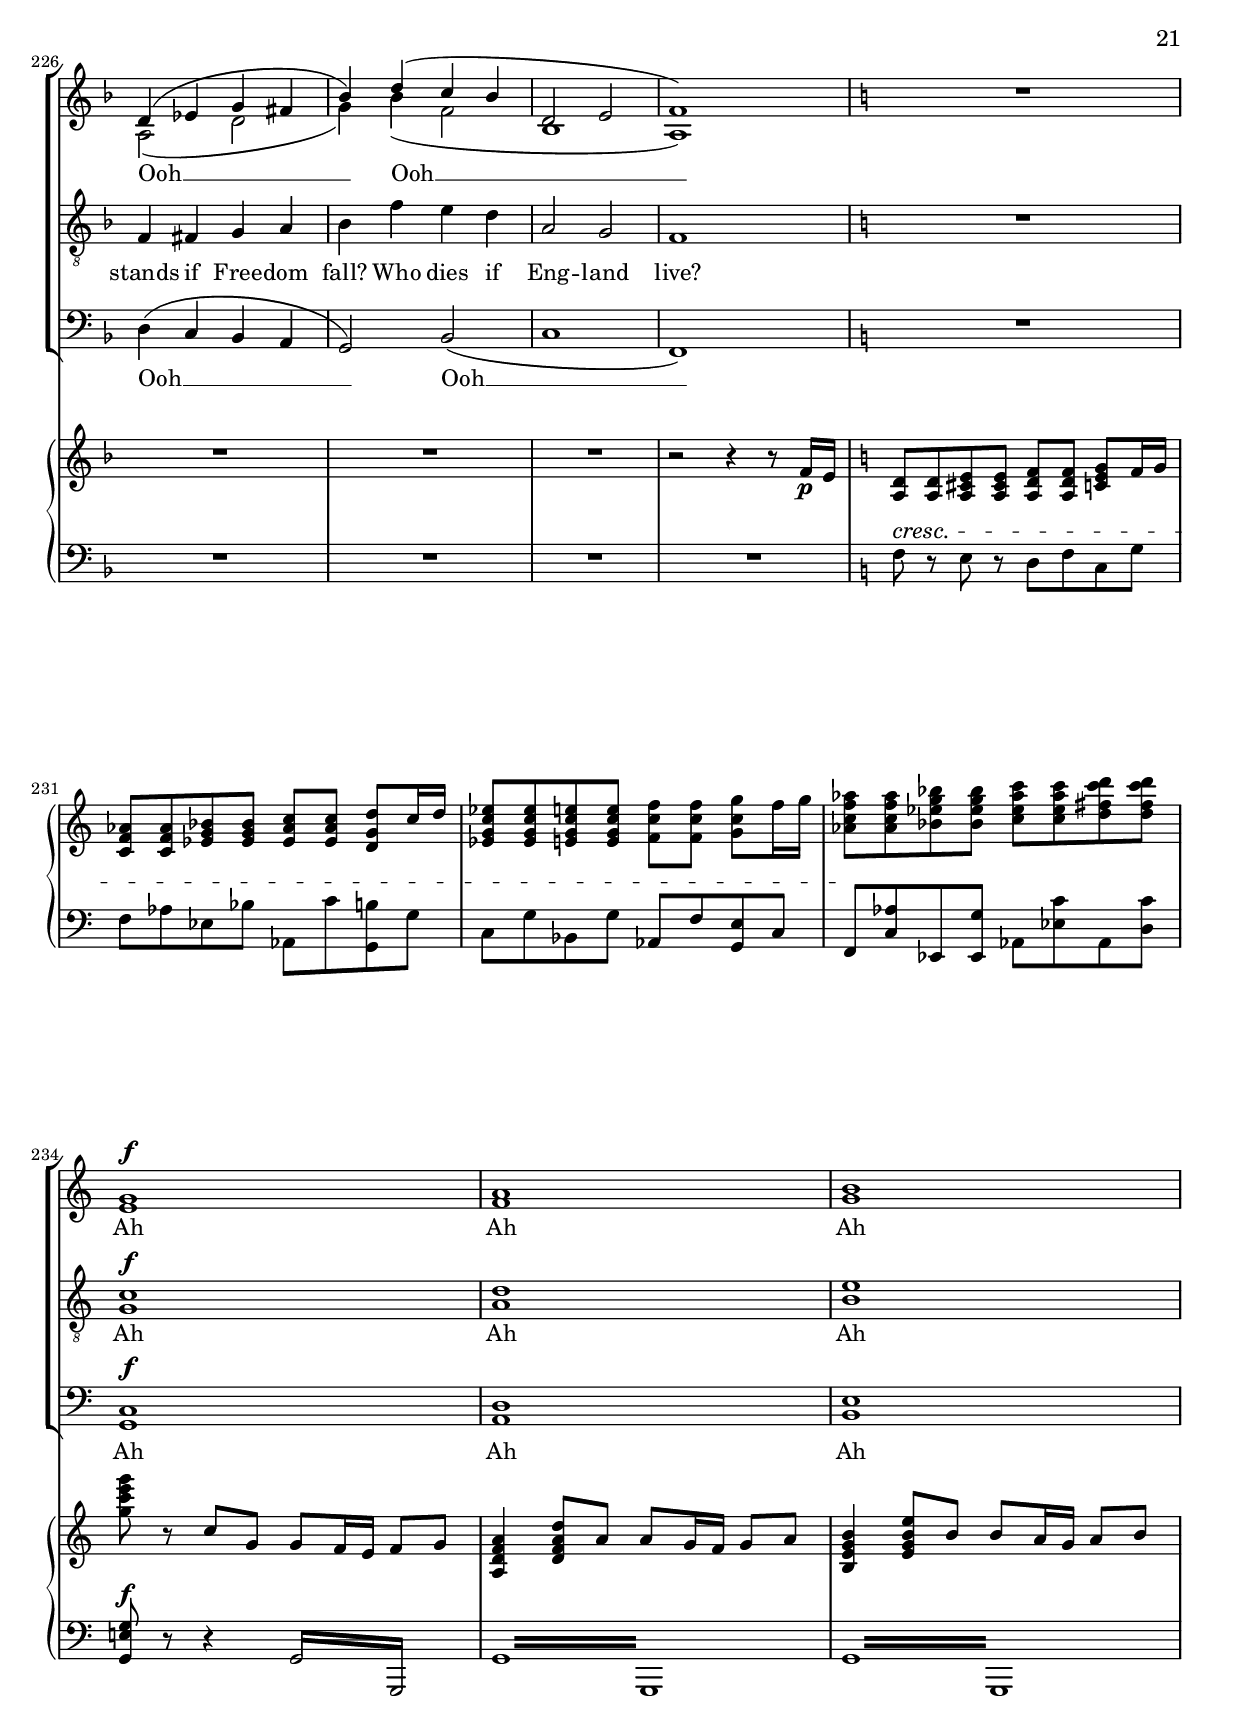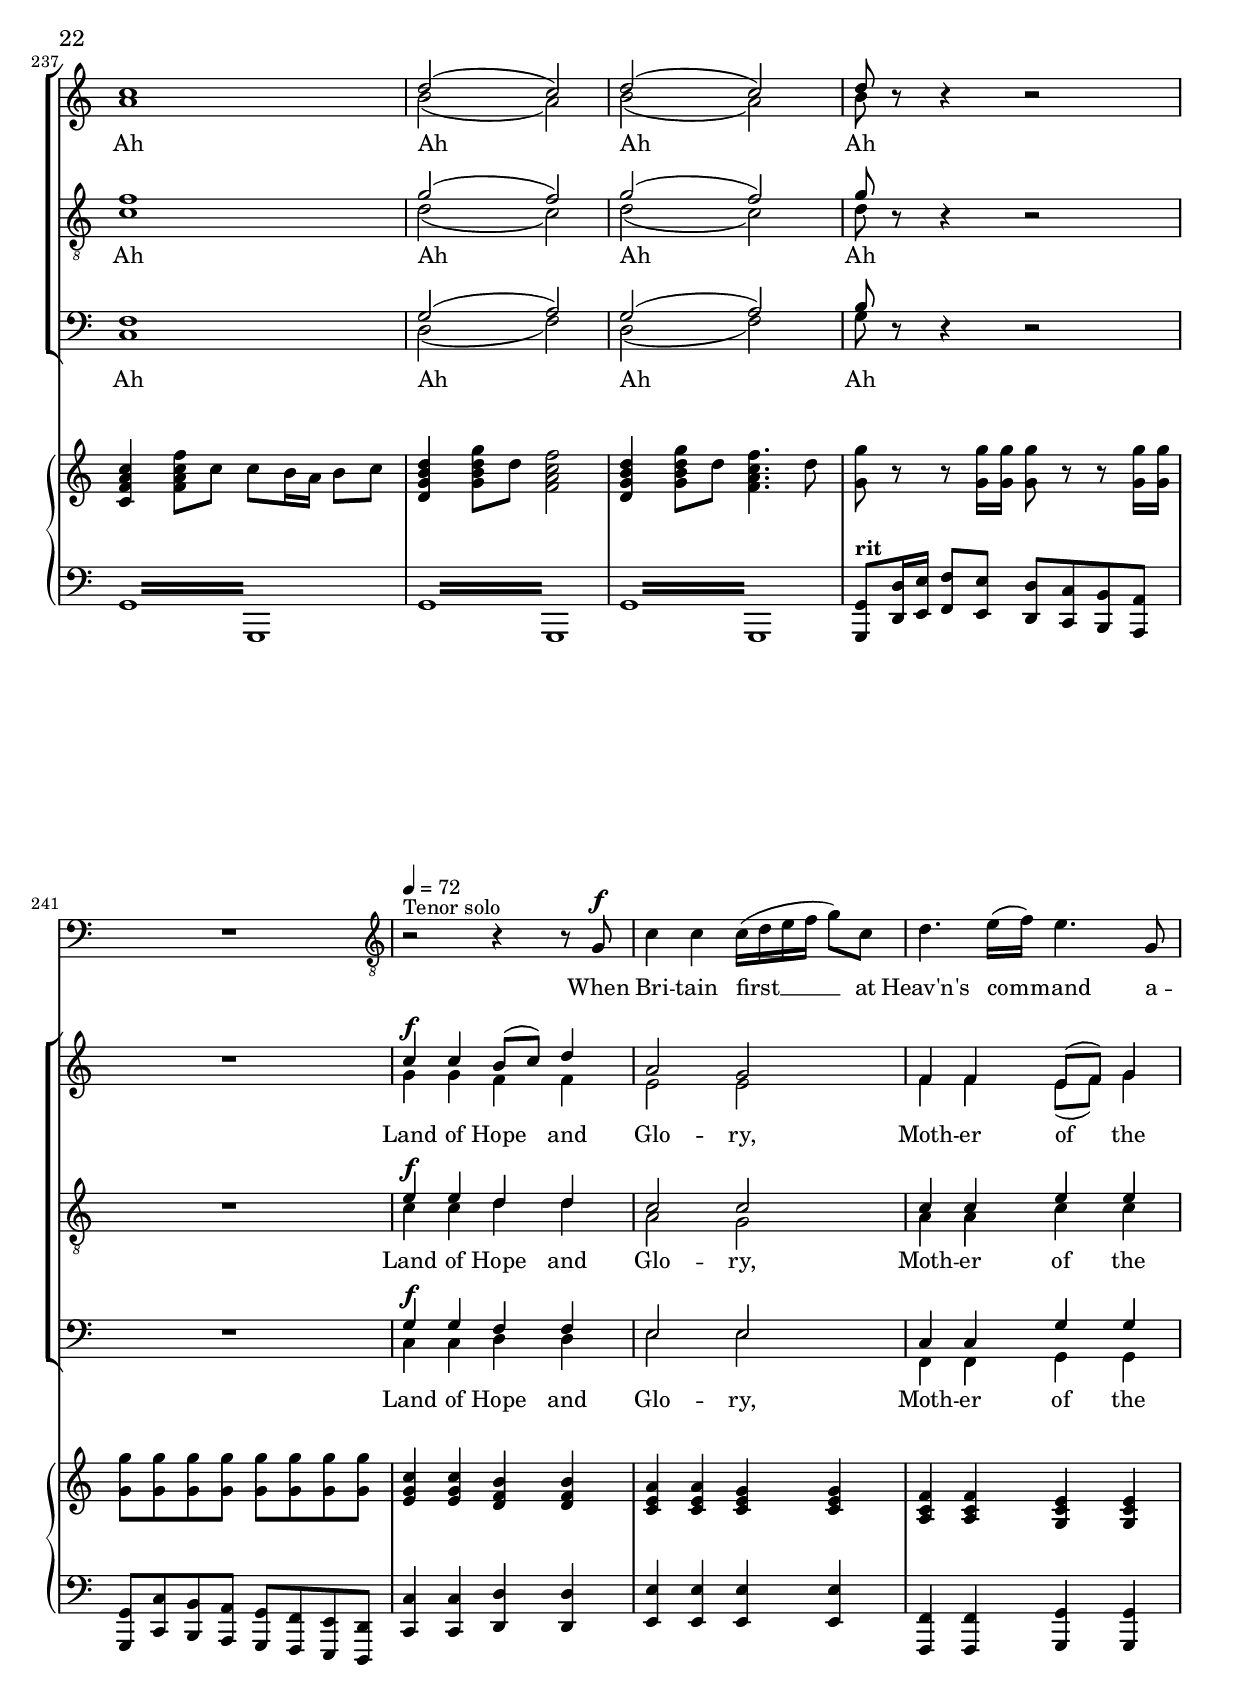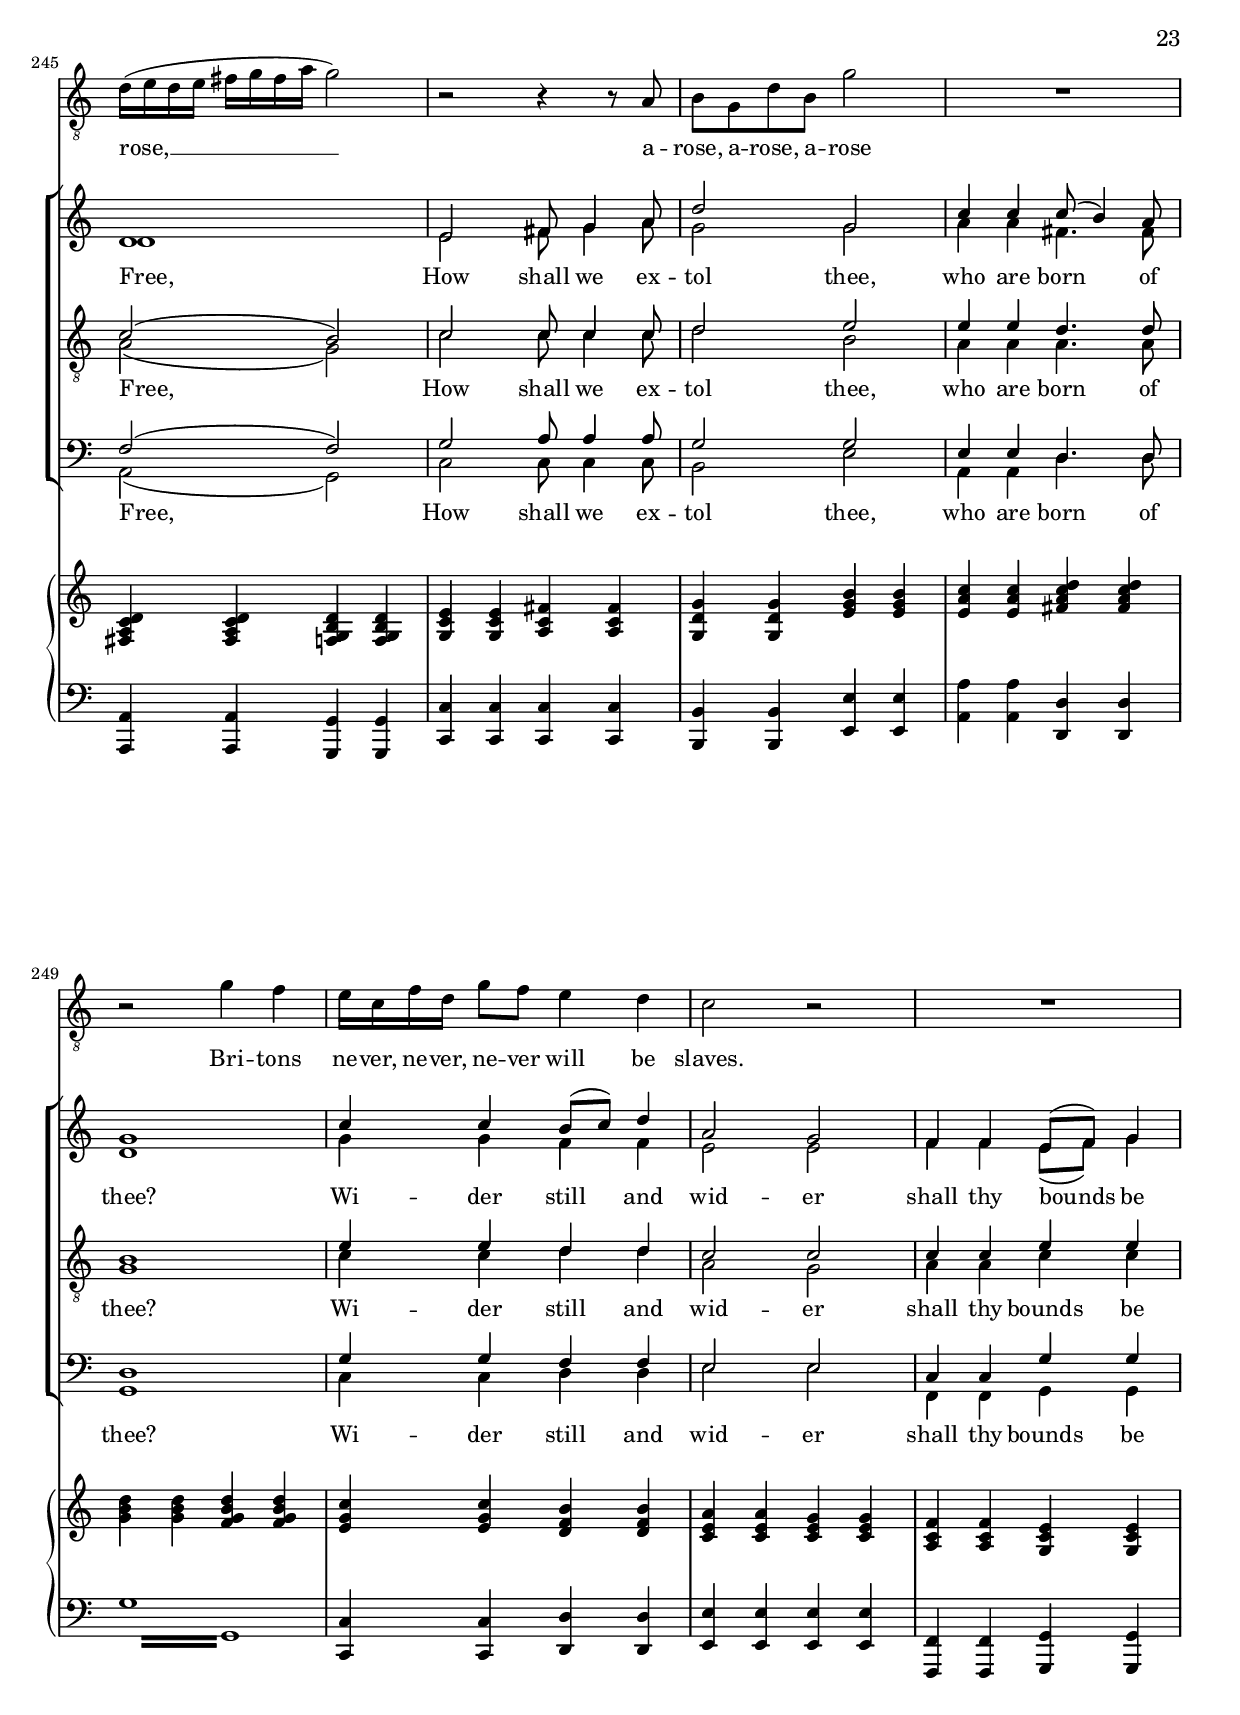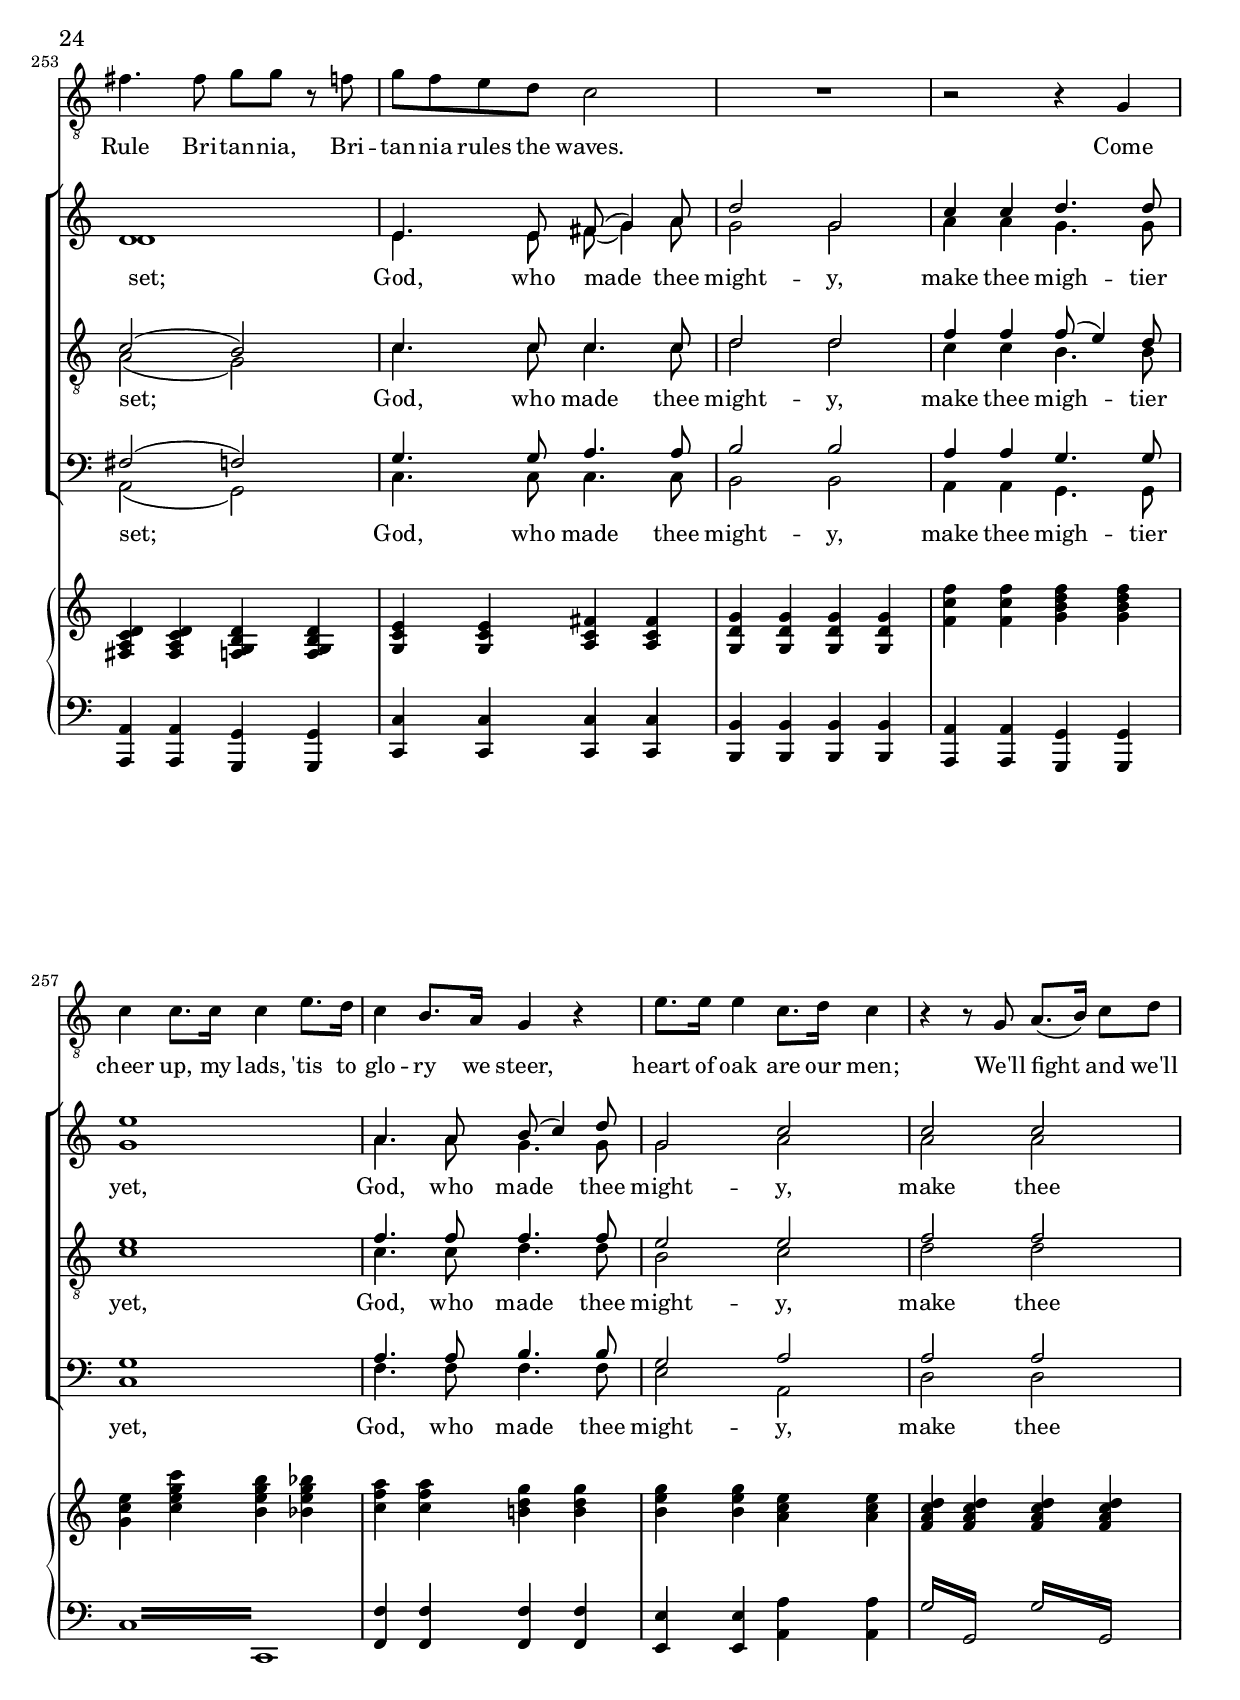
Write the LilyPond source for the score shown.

% St George - A Patriotic Medley
% 2021-12-27

\version "2.22.1"
\include "english.ly"
\header 
{
	title = "St George - A Patriotic Medley - 1999" 
	composer = "Nigel Duffin"
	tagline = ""
} 

%	temporary rests in oneVoice mode 
rSemi = { \oneVoice r1 \voiceTwo }
rMinim = { \oneVoice r2 \voiceTwo }
rCrotch = { \oneVoice r4 \voiceTwo }
rQuav = { \oneVoice r8 \voiceTwo }

RuleBritannia = \lyricmode 
{
  Rule Bri -- tan -- nia, Bri -- tan -- nia rule the waves 
  Bri -- tons ne -- ver, ne -- ver, ne -- ver will be slaves.  
}

ThisWas = \lyricmode 
{
  This was the char -- ter, the char -- ter of the land, 
  And guar -- dian an -- gel sang this strain: \RuleBritannia 
}

AndGentlemen = \markup
{
  \column
  {
    \line { And gentlemen in England now a-bed }
    \line { Shall think themselves accurs'd they were not here, }
    \line { And hold their manhoods cheap whiles any speaks }
    \line { That sang with us upon Saint George's day. }
    \line { I see you stand like greyhounds in the slips,}
    \line { Straining upon the start. The game's afoot; }
    \line { Follow your spirit: and upon this charge, }
    \line { Cry ‘God for Harry! England and Saint George!' }
  }
}

BritWords = \lyricmode { Bri -- tan -- nia }

RuleWords = \lyricmode { Rule \BritWords }

ComeCheerWords = \lyricmode { Come cheer up my lads __ }

BritainWords = \lyricmode 
{
 Brit -- ain shall tri -- umph, her ships plough the sea, 
 Her stand -- ard be 'Jus -- tice', her watch -- word be 'Free'; 
}

WellFightWords = \lyricmode { We'll fight and we'll con -- quer a -- gain and a -- gain }

OhToBe = \markup
{
  \column
  {
    \line { Oh, to be in England }
    \line { Now that April's there }
  }
}

AndWhoever = \markup
{
  \column
  {
    \line { And whoever wakes in England }
    \line { Sees, some morning, unaware, }
  }
}

ThatThe = \markup
{
  \column
  {
    \line { That the lowest boughs }
    \line { and the brushwood sheaf }
    \line { Round the elm-tree bole are in tiny leaf, }
  }
}

Chaffinch = \markup
{
  \column
  {
    \line { While the chaffinch sings }
    \line { on the orchard bough }
    \line { In England - now! }
  }
}

Wait = \markup { wait for speaker }

IGive = \lyricmode { I give you a toast, la -- dies and gen -- tle -- men, } 

Royal = \markup 
{
 \column { \line { This royal throne of kings, } \line { this scepter’d isle, } }
}

Earth = \markup 
{
 \column { \line { This earth of majesty, } \line { this seat of Mars, } }
}

Other = \markup 
{
 \column { \line { This other Eden, } \line { demi-paradise, } }
}
 
Fortress = \markup 
{
 \column { \line { This fortress built } \line { by nature for herself } }
}

Infection = \markup 
{
 \column { \line { Against infection } \line { and the hand of war, } }
}

Happy = \markup 
{
 \column { \line { This happy breed of men, } \line { this little world, } }
}

Precious = \markup 
{
 \column { \line { This precious stone } \line { set in the silver sea, } }
}

Serves = \markup 
{
 \column { \line { Which serves it in } \line { the office of a wall, } }
}

Moat = \markup 
{
 \column { \line { Or as a moat  } \line { defensive to a house, } }
}

Envy = \markup 
{
 \column { \line { Against the envy } \line { of less happy lands, } }
}

Blessed = \markup 
{
 \column { \line { This blessed plot, this earth, } \line { this realm, this England. } }
}

Always = \lyricmode 
{
  There'll al -- ways be an Eng -- land,
  While there's a count -- ry lane,
  Wher -- e -- ver there's a cot -- tage small
  Be -- side a field of grain.
  There'll al -- ways be an Eng -- land,
  While there's a bus -- y street,
  Wher -- e -- ver there's a turn -- ing wheel
  A mil -- lion march -- ing feet. 
}
  
EnglandNotes = 
{
 d4 d2 d4 | g a g f | e2. c4 | a' bf a g | f g a  f | e d e f |
}

AlwaysShort = \lyricmode 
{
  There'll al -- ways be __ And Eng -- land shall be free As Eng -- land means to me 
}

BassAll = 
{
 f2(^\p a, | g c) | f( a, | bf1) |  a2( d | a d) | g4(^\markup{\bold {sempre p} } e f g | c, d c bf) | 
 a2( d | g, c) | f( bf, | e a,) | d4( c bf a | g2) 
}

Land = \lyricmode 
{ 
 Land of Hope and Glo -- ry, Moth -- er of the Free, How shall we ex -- tol thee, who are born of thee?
 Wi -- der still and wid -- er shall thy bounds be set; God, who made thee might -- y, make thee migh -- tier yet,
 God, who made thee might -- y, make thee migh -- tier yet. Ah Ah Ah Ah __ 
} 


ForAll = \markup {  }


\score 
{
  <<
    \new Staff = "Solo" \relative c' 
    <<
      { 
        \clef "G_8" \key c \major \time 3/4 \set Staff.instrumentName = #"Solo " \set Staff.midiInstrument = "synthbrass 1" 
        R2. | R | R | \time 2/4
        r4^"Tenor solo" r8\f g | c4 c | c16( d e f g8) c, | d4. e16( f) | e4 r8 g, | 
        c16( d c d e f e f | g8) d e d | c8( d16 e d8) c | b4 r8 g |
        b g d' b | g' fs16( e) d8 c | b4 a | g4. r8 | 
        c4 c8. g16 | a8 f r c' | f e d c | b4 r8 d | 					% This was 
        g4 f | e16( c f d g8) f | e4 d | c4. r8 | 
        e4. e8 | f8 f r e | f e d c | b4. r8 | 
        g'4 f | e16 c f d g8 f | e4 d | 
        \time 3/4 c2 r4 | R2.*2 | 
        \clef "bass" \key g \major \time 2/4 r4^"Baritone solo"\mf r8 d, |
        g4 g | g16( a b c d8) g, | a4. b16( c) | b4 r8 d, | 					% Muses [36]
        g16( a g a b c b c | d8) a b a | g( a16 b a8) g | fs4 r8 d | 
        fs d a' fs | d' cs16( b) a8 g | fs4 e | d4. r8 | 
        g4 g8. d16 | e8 c r g' | c b a g | fs4 r8 a | d4 c | b16( g c a d8) c | b4 a | g4. r8 | 	% Blest Isle
        b4.^\f b8 | c8 c r b | c b a g | fs4. r8 | d'4 c | b16 g c a d8 c | b4 a | 			% Rule Britannia
        \time 3/4 g2.| R | \time 4/4 R1*22 | \time 2/4 R2 | \time 4/4 R1*4 | 
        \key bf \major R1*11 | \time 2/4 R2 | \time 4/4 R1*10 | \time 3/4 R2.*14 | 
        \time 4/4 r2 r4^"Baritone solo"\f \clef bass fs4 | 
        
        \key e \major \tuplet 3/2 { b8 b b } b2 \tuplet 3/2 { cs8 b cs }  | ds8. b16 b2 \clef "G_8" b4^"Tenor solo" | 
        \tuplet 3/2 { e8 e e } e2 \tuplet 3/2 { fs8 e fs }  | gs8. e16 e2 \clef bass ds,4^"Baritone solo" | 
        \tuplet 3/2 { gs8 gs gs } gs2 \tuplet 3/2 { as8 gs as }  | bs8. gs16 gs2. | 
        cs2 b!8 a gs fs | gs4 fs e r8 e | ds8. ds16 ds8. ds16  ds'4 ds | gs,2. gs4 | 
        a8 a a a a a a a | as^\dim as as as as4 as | b1~ | b2.\! r4^"speaker" | R1*23 \key f \major | R1*15 | r2^"Baritone solo" r4 e,^\f | 
        a8. e16 e2 \tuplet 3/2 { b'8 a b } | cs8. a16 a2 \tuplet 3/2 { b8 a b } | 
        cs4 \tuplet 3/2 { b8 a b } cs4 \tuplet 3/2 { b8 a b } | cs2. g4 | c8. g16 g2 \tuplet 3/2 { d'8 c d } | 
        e8. c16 c2 \tuplet 3/2 { d8 c d } | e4 \tuplet 3/2 { d8 c d } e4 \tuplet 3/2 { d8 c d } | e2 r | 
        R1*40 | \key c \major R1*12 | \clef "G_8"
        
        r2^"Tenor solo" r4 r8 g,^\f | c4 c c16( d e f g8) c, | d4. e16( f) e4. g,8 | d'16( e d e fs g fs a g2) | r2 r4 r8 a, | 
        b g d' b g'2 | R1 | r2 g4 f | e16 c f d g8 f e4 d | c2 r | R1 | fs4. fs8 g g r f | g f e d c2 | R1 r2 r4 g | 
        c c8. c16 c4 e8. d16 | c4 b8. a16 g4 r | e'8. e16 e4 c8. d16 c4 | r r8 g a8.( b16) c8 d | 
        f4 e8. d16 g4 g,8. g16 | c1 | R1*7 \bar "||" 
  
      } 
      \addlyrics
      {
        When Bri -- tain first at heav'n's com -- mand 
        A -- rose __ from out the a -- zure main 
        A -- rose, a -- rose, a -- rose from out the a -- zure main \ThisWas
        The Mu -- ses still with free -- dom found, 
        Shall to __ thy hap -- py coast re -- pair, 
        Shall to thy hap -- py coast, thy hap -- py coast re -- pair, 
        Blest Isle with beau -- ty, with match -- less beau -- ty crowned 
        And man -- ly hearts shall guide the fair. \RuleBritannia 
        
        \IGive \IGive \IGive 'May this fair lad we love so well In dig -- ni -- ty and free -- dom dwell'
        Though worlds may change and go aw -- ry While there is still one voice to cry. __
        Red, white and blue, What does it mean to you? Sure -- ly you're proud, Shout it a -- loud. Brit -- ons a -- wake!
        The Em -- pire too, We can de -- pend on you, Free -- dom re -- mains These are the chains Noth -- ing can break.
        
        When Bri -- tain first __ at Heav'n's com -- mand a -- rose, __ a -- rose, a -- rose, a -- rose 
        Bri -- tons ne -- ver, ne -- ver, ne -- ver will be slaves. 
        Rule Bri -- tan -- nia, Bri -- tan -- nia rules the waves. 
        Come cheer up, my lads, 'tis to glo -- ry we steer, heart of oak are our men; 
        We'll fight and we'll con -- quer a -- gain and a -- gain.

      }
    >>

    \new ChoirStaff
    <<
      
      \new Staff = "Alto" 
      <<
        \clef "treble" \key c \major \time 3/4 \set Staff.instrumentName = #"Alto " \set Staff.midiInstrument = "voice oohs" 
        {
          <<
            \new Voice = "A1" \relative c''
            {
              \voiceOne s2.*3 | \time 2/4 s2*21 | 
              c4. c8 | c8 c s cs | d cs d d | d4. s8 | c4 b | c16 g b g g8 a | g4 g | 	% Rule Britannia
              \time 3/4 g2 s4 | s2.*2 | 
              \time 2/4 \key g \major s2 | 
              g~(^\p | g | a | g4) s | g2~( | g8 fs g a | b4 a~ | a) s | 			% Muses [36]
              fs8( d a' fs | b2 | a~ | a) | s2*4 | s8 d, fs a | b( a16 c b8) a | b4 a | g s | 	% to thy [44]
              b4.^\f b8 | c c s gs | a gs a a | a4. s8 | b4 c | b16 g c a b8 a | b4 c | 		% Rule Britannia [56]
              \time 3/4 b2.| s | \time 4/4 s1 | 
              s1*8 | R1 | f2 s4 c^\mf | 
              \key f \major s1*11 | 
              \time 2/4 s2 | 
              \time 4/4 s1*4 | 
              \key bf \major bf'4^\f  bf8. bf16 bf4 a8. a16 | bf4 bf8. bf16 a4 s8 bf | 		% Britain [92] 
              bf4 c8. c16 d4 c8 bf | c4 ef8. ef16 d4 d8. c16 | s1*7 | 
              \time 2/4 s2 | 
              \time 4/4 s1 | s2 s4 s8 f, | g4.( a8) bf4 c | d2 c4. bf8 | bf2 a4. a8 | bf2. s4 | s1*4 | 
              \key gf \major \time 3/4 s2.*14 |	\time 4/4 s1					% Elgar
              \key e \major s1*13 | s2 s4 b,(^\Royal | 
              gs'1~ | gs2.) gs4(^\Earth | as1 | a!2.) a4(^\Other | 		%Royal throne 
             b2 bs | cs4 bs! cs) b(^\Fortress | as1 | b2.)^\markup {\bold {sempre p} } b4(^\Infection | gs1~ | gs2.) gs4(^\Happy | % other Eden
             as1 | a2.) a4(^\Precious | b2 bs | cs4 bs cs) c(^\Serves | b2 as4 a | gs2.) b4(^\Moat^\p | 
             b1 | bs | cs2^\Envy bs | cs) c(^\cresc | b1^\Blessed | as2 a | gs2.)\! s4 | s1*7 | 
             g2. c4^\f | a a a a | a a2 a4 | b b b b | bf2. bf4 | c c cs cs | d cs d df | c c b bf | a2. s4 | s1*8 | s2 s4 f^\f | 
             bf bf bf( a | g) s s g | c c c bf | a s s2 | s1 | s2 s4 f^\mp | bf df c bf | a s s2 | s1*7 | 
             s8^"For all we have and are,"^\p a s a s c s a | s f s f s e s g | 
             s^"For all our children's fate," f s f s c' s a | s d, s  d s d s e | 
             s^"Stand up and take the war." f s f s f s a | s a s a s a s a | 
             s^"The Hun is at the gate!" g s c s c s b | s c s c s c s c | 
             s^"There is but one task for all—" c s c s c s a | s f s f s e s g | 
             s^"One life for each to give." e s e s a s f | s d s d s cs s cs | 
             s^"What stands if Freedom fall?" d s ef s g s fs | s bf s d s c s bf | 
             s^"Who dies if England live?" d, s d s e s e | s1 | 
             c'2.(^\p a4 | f2 e4 g) |e2( a4 f | d2 cs) | d4( ef g fs | bf) d( c bf | d,2 e | f1) | \key c \major  s1*4 | \voiceOne 
             g1^\f | a | b | c | d2( c) | d( c) | d8 s s4 s2 | s1 | 
              
             c4^\f c b8( c) d4 | a2 g | f4 f e8( f) g4 | d1 | e2 fs8 g4 a8 | d2 g, | c4 c c8( b4) a8 | g1 | 
             c4 c b8( c) d4 a2 g | f4 f e8( f) g4 | d1 | e4. e8 fs( g4) a8 | d2 g, | c4 c d4. d8 | e1 | 
             a,4. a8 b( c4) d8 | g,2 c | c c | d2. d4 | e1 | s | s | ef | c2 d | e!1~ | e~ | e2 s | 
             
             
             
            }
            \new Voice = "A2" \relative c''
            {
              \oneVoice R2.*3 | \time 2/4 R2*21 | 
              \voiceTwo bf4. bf8 | a8 a \rQuav a | a a a a | g4. \rQuav | g4 g | g16 e g g e8 f | e4 d | % Rule Britannia
              \time 3/4 e2 \oneVoice r4 | R2.*2 | 
              \time 2/4 \key g \major R2 | \voiceTwo
              d4( e | d2 | e4 fs | g) \rCrotch | d2~( | d4. fs8 | e2 | fs4) \rCrotch | 		% Muses [36]
              fs8( d a' fs~ | fs2 | a4 g | fs2) | \oneVoice 					% to thy [44]
              R2*4 \voiceTwo | \rQuav d8 d fs | g( fs16 a g8) fs | g4 fs | d \rCrotch | 	% Blest [48] 
              g4. g8 | g g \rQuav gs | e d e e | fs4. \rQuav | g4 a | g16 g a a g8 e | g4 fs | 		% Rule Britannia [56]
              \time 3/4 g2.| \oneVoice R | \time 4/4 R1 | 
              R1*2 | b,4.^\p b8  c c4.~ | c4 r8 c c c4.~ c1 | R1*3 |
              \voiceTwo r2 r4 d~ | d2 \rCrotch c4 | 
              \oneVoice \key f \major 
              f^"A1&A2" f8. f16 f4 a8. g16 | f4 e8. d16 c4 r8 c | d4 d8. e16 f4 g8 a | bf4 a8. g16 a4 a8.( g16) | 	% cheer [76]
              f4 a,8. bf16 c4 a'8. g16 | f4 a,8. bf16 c4 r8 g' | a4 g8. f16 c'4 e,8. f16 | g4 g8. g16 c,4 g'8. g16 | 
              g4 e8. f16 g4 a8. a16 | a4 f8. g16 a4 r8 a | f4 e8. a16 f d8. r4  | 
              \time 2/4 R2 | 
              \time 4/4 f16 f8.~ f4 c2 | r2 r4 r8 c | d8.( e16) f8 g a4 g8. f16 | c'4 c,8. c16 f4 r | \voiceTwo
              \key bf \major f4 g8. g16 f4 fs8. fs16 | g4 g8. g16 f4 \rQuav d8 | 		% Britain [92] 
              ef4 g8. g16 g4 g8 g | g4 f8. f16 f4 d'8.( c16) | \oneVoice
              bf4 r r^"A1&A2" d8. c16 | bf4 r r2 | r2 r4 r8 bf | c4 c8. c16 f,4 r | 
              r a8. bf16 c4 r | r bf8. c16 d4 r8 d | bf4 a8. d16 bf g8. r4 | \time 2/4 R2 | 
              \time 4/4 bf16 bf8.~ bf4 f2 | \voiceTwo \rMinim \rCrotch \rQuav f8 | 
              ef4.( f8)  g4 f | bf2 g4. g8 | g2 f4. f8 | f2. \oneVoice r4 | 
              bf16^"A1&A2"^\mp bf8. f4^\dim d16 bf8.~ bf4~ | bf1~ | bf1~ | bf1\! | 
              \key gf \major \time 3/4								% Elgar
              bf8(^\p gf cf4 af | 
              df2.~_\fermata^\OhToBe | 					% note \textLengthOn would expand bar
             df4) af( af8 cf |bf df gf4 af, | f' gf,2~^\AndWhoever | 
             gf2)\fermata af8( cf | bf8 df bf'4 c, | af' bf,2~^\ThatThe | 
             bf)\fermata c8( ef | gf ef c4. df8 | df8 bf af4. cf8 | bf2.)_\fermata^\Chaffinch | r8 bf8( cf4 af | df af4. cf8 
             \time 4/4 bf1) | 
             \key e \major R1*13 | r2 r4\p \voiceTwo b( | 
              e fs e ds | cs2.) cs4( | fs gs fs e | ds2.) b4( | 				% Royal throne 
              gs'a gs fs | e fs gs) e( | ds cs ds e | fs2.) b,4( | e fs e ds | cs2.) cs4( | fs gs fs e | 
              ds2.) b4( | gs' a gs fs | e fs gs) a( | gs e e fs | e2.) b4( | 
              gs'2 a | gs fs | e fs | gs) a( | gs e | e fs | e2.) \oneVoice c4^\mf | \key f \major f g f e | \EnglandNotes 
              \voiceTwo g2. c,4 | f g f e | d d2 d4 | g a g f | e2. c4 | a' bf a g | f g a bf | a f f g | f2. 
              \oneVoice r4 | R1*8 | r2 r4 \voiceTwo f | 
              f f fs2( | g4) \rCrotch \rCrotch g | g g gs g | f \oneVoice r r2 | R1 | r2 r4 \voiceTwo f | 
              f bf af g | f \oneVoice r r2 | R1*7 | \voiceTwo 
              \rQuav f8 \rQuav f \rQuav a \rQuav f | \rQuav d \rQuav d \rQuav c \rQuav e | 
              \rQuav c \rQuav c \rQuav f \rQuav e | \rQuav bf \rQuav bf \rQuav g \rQuav df' | 
              \rQuav c \rQuav c \rQuav d! \rQuav f | \rQuav e \rQuav e \rQuav fs \rQuav fs | 
              \rQuav e_\markup{\bold {sempre p} } \rQuav g \rQuav e \rQuav g | \rQuav g \rQuav bf \rQuav a \rQuav g | 
              \rQuav f \rQuav f \rQuav a \rQuav f | \rQuav d \rQuav d \rQuav c \rQuav e | 
              \rQuav c \rQuav c \rQuav f \rQuav d | \rQuav bf \rQuav bf \rQuav a \rQuav a | 
              \rQuav a \rQuav a \rQuav d \rQuav d | \rQuav g \rQuav bf \rQuav f \rQuav f | 
              \rQuav bf, \rQuav bf \rQuav bf \rQuav bf | 
              \oneVoice R1 | \voiceTwo 
              f'2( a4 f | d2 c4 e) | c2( f4 d | bf2 a) | a( d | g4) bf( f2 | bf,1 | a) | \oneVoice \key c \major R1*4 | \voiceTwo 
              e'1 | f | g | a | b2( a) | b( a) | b8 \oneVoice r r4 r2 | R1 | \voiceTwo 
              
              g4 g f f | e2 e | f4 f e8( f) g4 | d1 | e2 fs8 g4 a8 | g2 g | a4 a fs4. fs8 | d1 | 
              g4 g f f | e2 e | f4 f e8( f) g4 | d1 |  e4. e8 fs( g4) a8 | g2 g | a4 a g4. g8 | g1 | 
              a4. a8 g4. g8 | g2 a | a a | b2. b4 | c1 | \oneVoice R | R | \voiceTwo c | af2 bf | c1~ | c~ | c2 \oneVoice r | 
            }
          >>
        }
        
        \new Lyrics \with { alignAboveContext = #"Alto" } \lyricsto "A1" 
        { 
          \repeat unfold 53 { \skip 4 } lads
        }
        
        \new Lyrics\lyricsto "A2" 
        { 
          \RuleBritannia Ah __ Ah __ Ah __ And man -- ly hearts shall guide the fair. \RuleBritannia
          \RuleWords \BritWords lads 
          Come cheer up, my lads, 'tis to glo -- ry we steer, To add some -- thing new to this won -- der -- ful year, 
          To ho -- nour we call you, not press you like slaves, For who are so free as the sons of the waves? 
          Heart of oak are our ships, heart of oak are our men, We al -- ways are rea -- dy 
          Stead -- y, boys We'll fight and we'll con -- quer a -- gain and a -- gain 
          \BritainWords Then cheer with one heart our states -- men, our King 
          are our ships, are our men, We al -- ways are read -- y. Stead -- y boys, 
          \WellFightWords Stead -- y boys, stead -- y. __ 
          \repeat unfold 5 { Ooh __ } \repeat unfold 10 { Mm __ }
          \Always \AlwaysShort 
          \repeat unfold 60 { Boo } \repeat unfold 4 { Ooh __ } \repeat unfold 7 { Ah } \Land 
        }

      >>
      
      \new Staff = "Tenor" 
      <<
        \clef "G_8" \key c \major \time 3/4 \set Staff.instrumentName = #"Tenor " \set Staff.midiInstrument = "choir aahs" 
        {
          <<
          \new Voice = "T1" \relative c'
          {
            \voiceOne s2.*3 | \time 2/4 s2*9 | s4 s8 
            d8 | g4 s | g4 fs | g4. s8 | 
            e4 e8. e16 | f8 f s e | f e d d | d4 s8 g | 
            e4 f | g8([  f g)] a | g4 f | e4. s8 | 
            g4. g8 | f f s e | f g f d | b4. s8 | c4 d e16 c d b c8 d | e4 d |		% Rule Britannia
            \time 3/4 c2 s4 | s2.*2 | 
            \time 2/4 \key g \major s2 | 
            b4(^\p c | b2 | c | d4) s | b( d~ | d2 | e | d4) s | 				% Muses [36]
            fs,8( d a' fs | d'4. e8 | fs4 e | d2) | R2*5 |  				% to thy [44]
            g8_"1st Tenor"( fs16 e d8) d | d4 c | b r | 				% hearts
            d4.^\f d8 | c c s e | c b c e | d4. s8 | d4 d | d16 b e c d8 e | d4 d |	% Rule Britannia [56] 
            \time 3/4 d2.| s | \time 4/4 s1*3 | 
            g,4.^\p g8 g8 g4.~ | g4 s8 g g g4.~ | g1 | s1 |  g8.g16 g4 s2 | s1 | r4 bf8. bf16 bf2~ | bf2 s | 
            \key f \major s1*7 | s2 s4 e8. e16 | e2 s4 f8. f16 | f2 s | s1 | \time 2/4 s2 | s1*3 | s2 s4 f,^\f | 
            \key bf \major d' ef8. ef16  d4 d8. d16 | d4 e8. e16 f4 s8 f, | 		% Britain [92] 
            g4 g8. a16 bf4 c8 d | ef4 d8. c16 d4 d8.( c16) | bf4 r r d8. c16 | bf4 r r2 | s1*5 | 
            \time 2/4 s2 | \time 4/4 s1 | s2 s4 s8 bf | 
            g4.( a8) d4 c | f2 e4. e8 | ef!2 ef4. ef8 | d2. s4 | s1*4 | 
            \key gf \major \time 3/4								% Elgar
            gf,8(^\p df gf2~ | gf2.~\fermata | gf4) gf( cf8 af | gf bf ef4 c | df bf2~ |
            bf)\fermata cf4( gf8 bf bf2 | c4 d2~ | 
            d2)\fermata ef8( df! | c bf af4. bf8 | bf4 c cf8 af | gf2.~\fermata |gf4) gf2(~ | gf4 df'2~ | 
            \time 4/4 df1) | 
            \key e \major s1*13 | s2 s4 b( | 
            b2 bs | gs2.) cs4( | cs1 | b2.) b4( |e2 ds | cs4 gs cs) cs( | as cs ds cs | ds2.)^\markup {\bold {sempre p} } b4( | 
            b2 bs | gs2.) cs4( | cs1 | b2.) b4( | e2 ds | cs4 gs cs) e( | e2. b4 | b2.) b4(^\p | 
            e1 | ds | cs2 gs | cs) e(^\cresc | e1 | e2 b | b2.)\! s4 | s1*7 | 
            g2. c4^\f | c c cs cs | a a2 d4 | d d d d | c2. e4 | f f e e | d a d f | f f f c | c2. s4 | s1*8 | 
            s2 s4 cs^\f | d d d( cs | d) s s d | e e e e | f s4 s2 | s1 | s2 s4 f^\mp | df g e e | f s s2 | s1*35 | 
            c1^\f | d | e | f | g2( f) | g( f) | g8 s s4 s2 | s1 | 				% Ah 
            
            e4^\f e d d | c2 c | c4 c e e | c2( b) | c c8 c4 c8 | d2 e | e4 e d4. d8 | b1 | 	% Land 
            e4 e d d | c2 c | c4 c e4 e | c2( b) | c4. c8 c4. c8 | d2 d | f4 f f8( e4) d8 | e1 | 	% Wider
            f4. f8 f4. f8 | e2 e | f f | f4( e2) d4 | g1 | s | s | af | ef2 f | g1~ | g~ |g2 s |
            
          }
          
          \new Voice = "T2" \relative c'
          {
            \oneVoice R2.*3 | \time 2/4 R2*9 | r4^"Tenor" r8 
            \voiceTwo d8^\f | d4 \rCrotch | d d | d4. \rQuav |
            c4 c8. c16 | c8 c \rQuav c | d c a a | b4 \rQuav  d8 |				% This was
            c4 c | c4. c8 | c4 b | c4. \rQuav | 
            e4. e8 | c c \rQuav a | d a d g, | g4. \rQuav g4 b | c16 a g g g8 a | c4 b | 	% Rule Britannia
            \time 3/4 c2 \oneVoice r4 | R2.*2 | 
            \time 2/4 \key g \major R2 | \voiceTwo 
            g2~( | g | a | b4) \rCrotch | g( b~ | b8 a b c | a4 cs | d) \rCrotch | 		% Muses [36]
            fs,8( d a' fs | b2 | cs | d) | d,(^"2nd Tenor" | g | a8 g a4~ | a2~ | a4) r | R2*3 | 	% to thy [44] 
            g4. g8 | g g \rQuav gs | a gs a a | a4. \rQuav | g4 a | b16 g c a b8 c | b4 c | 	% Rule Britannia 
            \time 3/4 b2.| \oneVoice R | \time 4/4 R1*3 | \voiceTwo 
            d,4. d8 e e4.~ | e4 \rQuav e8 e e4.~ | e1 | \rSemi | g8.g16 g4 \rMinim | \rSemi | g8.g16 g2.~ | g2 \rMinim | 
            \oneVoice \key f \major R1*7 | 
            r2 r4\mf \voiceTwo c8. c16 | c2 \rCrotch c8. c16 | c2 \oneVoice r | R1 | 
            \time 2/4 r2 | \time 4/4 | R1*3 | \voiceTwo \rMinim \rCrotch f,4 | 
            \key bf \major bf4 bf8. bf16 bf4 d8. c16 | bf4 a8. g16 f4 \rQuav f8 | 		% Britain [92] 
            ef4 ef8. ef16 g4 g8 g | g4 a8. a16 bf4 r | 
            r d,8. ef16  f4 r4 | r d8. ef16  f4 r4 | \oneVoice r4^"T1&T2" r8 bf f'4 a,8 r | r4 r8. c16 f,4 c'8. c16 | 
            c2. d8. d16 | d2. r4 | r2 r4 r8 d | \time 2/4 bf16 g8.~g4 | \time 4/4 R1 | r2 r4 r8 \voiceTwo bf | 
            g4.( a8) bf4 c | d2 c4. c8 | c2 c4. c8 | bf2. \oneVoice r4 |
            r2 bf16^"T1&T2"^\mp bf8. f4 | d16^\dim bf8.~ bf2.~ | bf1~ | bf1\! | 
            \key gf \major \time 3/4 \voiceTwo 							% Elgar
            gf'8( df ef2 | df2.~\fermata | df4) df( f | gf bf af | af f2~ | 
            f)\fermata f4( |df2 ef4 | af2.~ |
            af2)\fermata gf4~( | gf2.~ | gf8 df ef4 f | df2.~\fermata | df4) ef2( | gf2 f4 | 
            \time 4/4 gf1)
            \key e \major \oneVoice R1*13 | r2 r4\p \voiceTwo b( | 
            b2 gs | e2 es4) es4( | as1 | fs2.) fs4( |b2 gs | gs2.) gs4( | fs1 | a!2.) b4( | b2 gs | e2 es4) es( | as1 | 
            fs2.) fs4( | b2 gs2 | gs2.) gs4( | b2 fs4 b | gs2.) b4( | 
            b1 | gs | gs | gs2) gs( | b1 | fs2 b | gs2.) \oneVoice c4^\mf | \key f \major f, g f e | \EnglandNotes 
            \voiceTwo g2. c,4 | c' c a a | f f( fs) fs | b b b b | g2. g4 | c c a a | a a a bf | c c g c | a2. 
            \oneVoice r4 | R1*8 | r2 r4 \voiceTwo a | 
            bf bf bf( a | b) \rCrotch \rCrotch b | c c c c | c \oneVoice r r2 | R1 | r2 r4 \voiceTwo f df e! c c | 
            c \oneVoice r r2 | R1*7 | c2(^\mp f4 c | c bf8 a bf4 c) | a2( c4 a | a g8 f e4 g) | 
            f4.( g8 a4 d | c4. a8 c2) | g4(^\markup{\bold {sempre mp} } c d8 e f4 | e1) | 
            c2( f4 c | c bf8 a bf4 c) | a2( c4 a | a g8 f e4 g) | f( fs g a | bf) f'( e d | a2 g | f1) | 
            c'2^\mp f4 c | c bf8 a bf4( c) | a2 d4 a | a g8( f) e4 g| f fs g a | bf f' e d | a2 g | f1 | 
            \key c \major R1*4 | \voiceTwo 
            g1 | a | b | c | d2( c) | d( c) | d8 \oneVoice r r4 r2 | R1 | \voiceTwo 
            c4 c d d | a2 g | a4 a c c | a2( g) | c c8 c4 c8 | d2 b | a4 a a4. a8 | g1 | 
            c4 c d d | a2 g | a4 a c c | a2( g) | c4. c8 c4. c8 | d2 d | c4 c b4. b8 | c1 | 
            c4. c8 d4. d8 | b2 c | d d | f4( e2) d4 | c1 | \oneVoice R1 | R1 | 
            \voiceTwo ef | c2 d | e!1~ | e~ | e2 \oneVoice r | 				% Ah 
          }
            
          >>
        }

        \new Lyrics \with { alignAboveContext = #"Tenor" } \lyricsto "T1" 
        { 
          \repeat unfold 48 { \skip 4 } hearts shall guide the fair 
          \repeat unfold 31 { \skip 4 } up my lads 
        }
        
       \new Lyrics\lyricsto "T2" 
       { 
         a -- rose a -- zure main \ThisWas Ah __ Ah __ Ah __ Ah __  \RuleBritannia
         \RuleWords \BritWords up my lads up my lads __
         Heart of oak Heart of oak 
         Still \BritainWords up my lads __ let us sing our sail -- ors, our King. Heart of oak Heart of oak they're read -- y 
         \WellFightWords Stead -- y boys, stead -- y. __ 
         \repeat unfold 15 { Mmm __ } 
         \Always \AlwaysShort 
         \repeat unfold 8 { Oh __ } 
                  There is but one task for all, One life for each to give. 
         Who stands if Free -- dom fall? Who dies if Eng -- land live? 
         \repeat unfold 7 { Ah } \Land
       }
        
      >>
      
      \new Staff = "Bass" 
      <<
        \clef "bass" \key c \major \time 3/4 \set Staff.instrumentName = #"Bass " \set Staff.midiInstrument = "choir aahs" 
        { 
          <<
          \new Voice = "B1" \relative c'
          {
             \voiceOne s2.*3 | \time 2/4 s2*8 | s4 s8 
             g8^\f | b2~ | b4 s | b a b4. s8 | 
             g4 g8. g16 | a8 a s g a g a a | g4 s8 b | 					% This was
             c4 c | g8([ f g)] a | g4 g | g4. s8 | 
             g4. g8 | a8 a s a | a a f d | d4. s8 | e4 g | g16 g b b c8 a | g4 g | 	% Rule Britannia
             \time 3/4 g2 s4 | s2.*2 | 
             \time 2/4 \key g \major s2 | 
             d4(^\p e | d2 | e4 d~ | d) r | d( g~ | g8 a b a | g2 | fs4) r |
             fs8( d a' fs~ | fs4 g | e2 | fs) | b,( | e4. d8 | e d e4 | fs2~ | fs4) s | s2*3 |		% to thy
             f4.^\f f8 | e e s e | e e e e | d4. s8 |g4 e | g16 d e g g8 g | g4 d | 		% Rule Britannia 
             \time 3/4 d2. | s | \time 4/4 s1*5 | s2 r | r2 r4 e8. e16 | e2 r |  r2 r4 e8. e16 | e1~ | e2 s | 
             \key f \major s1*7 | s2 s4 g8. g16 | g2 s4 a8. a16 | a2 s | s1 | 
             \time 2/4 s2 | 
             \time 4/4 s1*3 | s2 s4 f |
             \key bf \major f g8. g16 f4 a8. a16 | g4 c8. c16 c4 s8 bf | 		% Britain [92] 
             bf4 c8. c16 d4 c8 bf | c4 f,8. f16 f4 s | s1*7 | 
             \time 2/4 s2 | 
             \time 4/4 s1 | d16 bf8.~bf4 s s8 d | 
             ef4.( f8) g4 a | bf2 g4. g8 | a2 a4. a8 | bf2. s4 | s1*4 | 
             \key gf \major \time 3/4 s2.*14 |							% Elgar 
             \time 4/4 s1 | 
             \key e \major s1*13 | s2 s4 b,( | 
             e fs e ds | cs2.) cs4( | fs gs fs e | ds2.) b4( | gs'4 a gs fs | e fs gs) e( | ds cs ds e | 
             fs2.)^\markup {\bold {sempre p} } b,4( | 
             e4 fs e ds | cs2.) cs4( | fs gs fs e | ds2.) b4( | gs'4 a gs fs | e fs gs) a( | gs e e fs | e2.) b4(^\p | 
             gs'2 a | gs fs | e fs | gs) a(^\cresc | gs e | e fs | e2.)\! s4 | s1*7 | g2. c4^\f | f, g f e | d d2 d4 | 
             g a g f | e2. c4 | a' bf a g | f g a g | a f f g | f2. s4 | s1*52 | 
             c1^\f | d | e | f | g2( a) | g( a) | b8 s s4 s2 | s1 | 
             g4^\f g f f | e2 e | c4 c g' g | f2( f) | g a8 a4 a8 | g2 g | e4 e d4. d8 | d1 | 
             g4 g f f | e2 e | c4 c g' g | fs2( f) | g4. g8 a4. a8 | b2 b | a4 a g4. g8 | g1 | 
             a4. a8 b4. b8 | g2 a | a a | b2. b4 | g1 | s1 | s1 | c | af2 bf | c1~ | c~ | c2 s | 
             
          }
          \new Voice = "B2" \relative c'
          {
            \oneVoice R2.*3 | \time 2/4 R2*8 | r4^"Bass" r8 
            \voiceTwo g8 | g2~ | g4 \rCrotch | d d | g,4. \rQuav |
            c4 c8. c16 | f8 f \rQuav e | d e f fs | g4 \rQuav f!8 |  			% This was
            e4 d c8([ d e)] f | g4 g, | c4. \rQuav | 
            c4. c8 | f8 f \rQuav a | d, e f, fs | g4. \rQuav | e'4 d | c16 c d d e8 f | g4 g, | % Rule Britannia
            \time 3/4 c2 \oneVoice r4 | R2.*2 | 
            \time 2/4 \key g \major R2 | \voiceTwo
            g4( c | b2 | a4 d | g,) r | b( d | g8 fs g fs | e4 a, | d) r | 
            fs8( d a' fs | b,4 e | a,2 | d) | g,( | c4. b8 | a b c cs | d2~ | d4) \rCrotch | \oneVoice R2*3 | \voiceTwo % to thy
            f4. f8 | e e \rQuav e | a, b c cs | d4. \rQuav b4 a g16 g a a b8 c | d4 d | 
            \time 3/4 g,2. | \oneVoice R | \time 4/4 \oneVoice R1*3 | 
            r2 r4 g^\p | c c8. c16 c2~ | c2 \voiceTwo r4 g | 
            c4 c8. c16 c2~ | c2 r4 g | c c8. c16 c2~ | c1~ | c2 \oneVoice r | 
            \key f \major R1*7 | 
            \voiceTwo \rMinim \rCrotch c8. c16 | c2 \rCrotch f8. f16 | f2 \oneVoice r | r r4^"B1&B2" r8 a8 | 
            \time 2/4 f16 d8.~ d4 | 
            \time 4/4 R1 | a16 f8.~ f4 r2 | R1 | r2 r4^\f \voiceTwo f' |
            \key bf \major bf, ef8. ef16 bf4 d8. d16 | g,4 c8. c16 f,4 \rQuav d'8 | 		% Britain [92] 
            ef4 c8. c16 g4 ef'8 d | c4 f,8. f16 bf4 \oneVoice r |
            r^"B1&B2" d8. ef16 f4 r | r d8. ef16 f4 r8 c' | d4 c8 r r2 | r4 r8. c16 f,4 r | 
            r a8. bf16 c4 r | r bf8. c16 d4 r | R1 | \time 2/4 R2 | \time 4/4 R1 | \voiceTwo d,16 bf8.~ bf4 \rCrotch \rQuav d8 | 
            ef4.( f8) g4 a | bf2 c,4. c8 | f2 f4. f8 | bf,2. \oneVoice r4 | 
            R1 | bf'16^"B1&B2"^\mp bf8. f4 d16^\dim bf8.~ bf4~ | bf1~ | bf1\! | 
            \key gf \major \time 3/4 							% Elgar
            gf4(^\p ef2 | bf'2.~\fermata | bf4) df2( | gf,4 ef'2 | df2.~ |
            df2)\fermata df4( | gf,2. | f2.~ | 
            f2)\fermata ef'4~( | ef2. | af,2 df4 | gf,2.~\fermata | gf4) ef2( | bf'4 df2 | 
            \time 4/4 gf,1) | 
            \key e \major R1*13 | r2 r4\p \voiceTwo b( | 
             gs1 | a2 gs4) cs4( | fs,1 | b2.) b4( | e2 ds4 gs, | cs ds e) cs( | fs,1 | b2.) b4( | gs1 | a2 gs4) cs( | fs,1 | 
             b2.) b4( | e2 ds4 gs, | cs ds e) fs,( | b2 fs4 b | e,2.) b'4( | 
             e1 | ds2 gs, |cs ds | e) fs,( | b1 | fs2 b | e,2.) \oneVoice c'4^\mf | \key f \major f g f e | \EnglandNotes 
             \voiceTwo g2. c,4 | a a a a | bf bf( a) d | g, g g g | c2. c4 | f f e a, | d e f g, | c c g c | f,2. 
             \oneVoice r4 | R1*7 | r2^"Bass 1&2" r4 c'^\f | f g f e | d d2 d4 | g a g f | e2. c4 | a' bf^\dim a g | 
             f g a bf | a f f2~\! | f g | f1 | R1*7 |
             \BassAll bf2( | c1 | f,) | 
             a2(^\p d | g, c) | f( bf, | e a,) | d4( c bf a | g2) bf( | c1 | f,) | \key c \major R1*4 | \voiceTwo 
             g1 | a | b | c | d2( f) | d( f) | g8 \oneVoice r r4 r2 | R1 | \voiceTwo 
             
            c,4 c d d | e2 e | f,4 f g g | a2( g) | c2 c8 c4 c8 | b2 e | a,4 a d4. d8 | g,1 | 
            c4 c d d | e2 e | f,4 f g g | a2( g) | c4. c8 c4. c8 |b2 b | a4 a g4. g8 | c1 | 
            f4. f8 f4. f8 | e2 a, | d d | g2. g4 | c,1 | \oneVoice R | R | \voiceTwo af' | ef2 f | g1~ | g~ | g2 \oneVoice r |
            
          }

          >>
        }
        
        \new Lyrics \with { alignAboveContext = #"Bass" } \lyricsto "B1" 
        { 
          \repeat unfold 70 { \skip 4 } up my lads up my lads __
        }
        

        \new Lyrics\lyricsto "B2" 
        { 
          a -- rose a -- zure main \ThisWas Ah __ Ah __ Ah __ Ah __ \RuleBritannia 
          \ComeCheerWords \ComeCheerWords \ComeCheerWords
          Heart of oak Heart of oak They're rea -- dy stead -- y 
          Still \BritainWords up my lads let us sing our sol -- diers, our King. are our ships, are our men, stead -- y 
          \WellFightWords Stead -- y boys, stead -- y. __
          \repeat unfold 5 { Ooh __ } 
          \repeat unfold 10 { Mmm __ } \Always 
          There'll al -- ways be an Eng -- land And Eng -- land shall be free, 
          If Eng -- land means as much to you As Eng -- land means to me.
          \repeat unfold 8 { Ah __ } \repeat unfold 4 { Ooh __ } 
          \repeat unfold 7 { Ah } \Land
          
        }
      
      >>
    >>

    \new PianoStaff
    <<
      \new Staff = "RH" 
      <<
        \relative c'' 
        {
          \set Staff.midiInstrument = "acoustic grand"
          \clef treble \key c \major \time 3/4
          <g c e g>4. <g e c>8 << {f8. e16} \\ {c8 <bf cs>} >> | << {a'4. a8} \\ {<e cs>8 d4 <cs g'>8} >> <d b'>8 <f d'> |
          << {d' c b a g8. f16} \\ {<a e>4 <c, e> <a c>8 <a d> } >> 
          \time 2/4
          <c e g>2 | <g' c e>4 <a c f> | <g c e>4. <g c e>8 | <f a d>4 <g b d> | <e g c> r | 
          <g c g'> <g c e> | <g e'>8 <g d'> <g e'> <f g d'> | <e a c>4 <fs a c> | <d g b>8 <g g'>16 <g g'> <g g'>8 r |
          b8 g d' b | <g b e>4 <a c e> | <b d g> <a c fs> | <b d g>8 <g g'>16 <g g'> <g g'>8 <g g'> | 
          <g c e g>4 r | R2*7 | 							% This was [17] 
          <g' e c bf>4. <g e c bf>8 | <f c a>4 r8 <e cs a> | 				% Rule Britannia [25]
          <f d a> <e cs g> <d a f> <d a fs> | <d b g>16 g, a b c d e f |
          <g c, g>4 <g b, g> | <e c g>8 <d b g> <e c g> <f d a> | <g e c g>4 <g d b g> |
          \time 3/4 
          r4 <g e c g>4. <g, e c>8 | <f c> <e cs bf> << {a4 b!8. d16 d8 c b a g8. fs16 } \\ { <e c>8 d <a' f>4 <a e> <e c> <c a> } >>
          \time 2/4 \key g \major <g' d b>2 | 
          R2*2 | r4 r8g'16 fs | g8 g, g d'16 c | b d g fs g8 r | R2*2 | 		% Muses [36] 
          r8 d'16 cs d8 d, | d a'16 g fs a d8 | R2*2 |
          a,16 b c d e fs g a | g8 g, g r | R2*7 | 
          <g b d>4. <g b d>8 | <e g c>4 r8 <e gs b>8 |<e a c> <d gs b> <c e a> <cs e a> | <d fs a>16 d e fs g a b c | 
          <d, g d'>4 <d fs d'> |<d g b>8 <d fs a> <d g b> <e a c> | <d g b d>4 <d fs a d> |
          \time 3/4 r4 r8 <b d g>8 <d g b> <d a' d> | 
          << {e'4. g8 c8 b16 a } \\ { b,4 c <e g> } >> | 
          \break
          \time 4/4 <b d g b>1 | 
          R1^\AndGentlemen  | 
          \break 
          R1*9 | 
          \key f \major <c a f>4 <d bf f> <c a f> \acciaccatura { f16 e } f4 | 		%cheer [76]
          <d bf f> <d bf f> <c a f> \acciaccatura { c'16 bf } c4 | 
          <d, bf f> <d bf f> <c a f> \acciaccatura { f'16 e } f4 | <d, bf f> <c bf e,> <c a f> <c bf e,> | 
          <c a f> a,8. bf16 c4 <cs' g e> | <d a f> a,8. bf16 c?4 r | 			% honour [80] 
          <a' f c> <b g d> <c g c,> <c a e> | <c g d> <b f d> <c g e> r | 
          c2. r4 | c2. r4 | <d a f> <cs a e> <d a f> r | \time 2/4 R2 | \time 4/4 	% oak [84] 
          f2 c | R1 | <d bf f>4 <d bf f> <c a f> <d g, d> | <c g f> <c g e> <c a f> r | 
          \key bf \major R1*3 | r2 r4 <f ef a,> | 
          <f d bf> d,8. ef16 f4 <fs' c a> | <g d bf> d,8. ef16 f?4 r | 
          <d' bf f> <e c g> <f c f,> <f d a> | <f c g> <e bf g> <f c a> <c a f>8. <c a f>16 | 
          <c a f>4 a8. bf16 c4 <d bf f>8. <d bf f>16 | <d bf f>4 bf8. c16 d4 r | <g d bf> <fs d a> <g d bf>  r | 
          \time 2/4 R2 | \time 4/4 bf,2 f | R1*3 | r2 r4 r8 bf'16 a | bf8 bf, bf f'16 ef d f bf a bf8 f | 
          g16 bf a g a c bf a bf8 bf, bf r | r2 r4 r8 g'16\dim a | bf a g f g f ef d ef8 d c bf | bf4^\markup{ \bold {rit.} } a g f\! | 
          \key gf \major \time 3/4							% Elgar
          gf8 <bf gf df> <cf gf ef>4 r | R2.\fermata | 
          <df gf, df>4 <af gf df>  << { af8 cf } \\ f,4 >> | <bf gf df>4 r2 | R2. | 
          r4\fermata <gf df bf> << {af8 cf} \\ { <f, cf>4 } >> | <bf gf df>4 r2 | R2. |
          r4\fermata <bf af d,> << { cf8 ef | gf[ ef] } \\ { gf,4 | gf } >> r2 | R2. | R2. | 
          << { bf8[ gf] } \\ df4 >> <cf' gf cf,>4 <af gf cf> | <df gf, df>4 r2 | 
          \tempo 4 = 120 r4 \tuplet 3/2 { <fs, fs,>8\f <fs fs,>8 <fs fs,>8 } <fs fs,>4 <fs fs,> |  
          \key e \major 
          \tuplet 3/2 { <b fs ds>8 <b fs ds>8 <b fs ds>8 } <b fs ds>2 << {\tuplet 3/2 {cs8 b cs} } \\ {<gs e>4} >> | 
          <ds' b fs>8. <b fs ds>16 <b fs ds>2 <b a fs ds>4 |  
          \tuplet 3/2 { <e, b gs>8 <e b gs>8 <e b gs>8 } <e b gs>2 << {\tuplet 3/2 {fs8 e fs} } \\ {<cs a>4} >> | 
          <gs' e b>8. <e b gs>16 <e b gs>2 <ds cs fss,>4 | 
          \tuplet 3/2 { <gs ds bs>8 <gs ds bs>8 <gs ds bs>8 } <gs ds bs>2 << {\tuplet 3/2 {as8 gs as} } \\ {<es cs>4} >> | 
          <bs' gs ds>8. <gs ds bs>16 <gs ds bs>2. | 
          << { cs2 b!8 a gs fs } \\ { <e cs>1 } >> | <gs e>4 <fs ds> <e cs>4. <e cs>8 | 
          <ds cs gs>8.  <ds cs gs>16 <ds cs gs>8.  <ds cs gs>16 <ds' fss, cs>4 <ds fss, cs> | <gs, ds bs>2. <gs ds bs>4 | 
          <a e cs>1 | <as gs e as,>2\dim <as fs ds as>4 <as fs ds as> | 
          <b fs ds>4 \tuplet 3/2 { <b fs ds>8 <b fs ds> <b fs ds> } <b fs ds>4 \tuplet 3/2 { <b fs ds b>8 <b fs ds b> <b fs ds b> } |
          <b e, cs b>4 \tuplet 3/2 { <b e, cs b>8 <b e, cs b> <b e, cs b> } <b a ds, b>4 <b a ds, b>\! |
          <b e, b>4\p r r2 | r4 \tuplet 3/2 { <cs a e>8 <cs a e> <cs a e> } <cs b es,>4 r | R1 | 
          \tuplet 3/2 { ds,8 b ds } \tuplet 3/2 { fs ds fs } b4 r | R1*3 | r4 \tuplet 3/2 { <b b,>8 <b b,> <b b,> } <b b,>4 r | 
          R1 | r4 \tuplet 3/2 { <cs a e>8 <cs a e> <cs a e> }  <cs b es,>4 r | R1 | 
          \tuplet 3/2 { ds,8 b ds } \tuplet 3/2 { fs ds fs } b4 r | R1*3 | r4 \tuplet 3/2 { <b b,>8 <b b,> <b b,> } <b b,>4 r | 
          R1*6 | r4 \tuplet 3/2 { <e e,>8 <e e,> <e e,> } <e e,>4 \tuplet 3/2 { <e c bf g e>8 <e c bf g e> <e c bf g e> } | 
          \key f \major <f c a f>4 <g c, g> <f cs a> <e cs g> | 				% always [166]
          <d bf f> \tuplet 3/2 { <d bf f>8 <d bf f> <d bf f> } <d c fs,>4 <d c fs,> | <g d b g> <a d, b a> <g d b g> <f! d b g> | 
          \tuplet 3/2 { e,8 c e } \tuplet 3/2 { g e g } \tuplet 3/2 { <c g>  <g e> <c g> } \tuplet 3/2 { <e c bf>  <c bf g> <e c bf> } |
          <a f c a>4 <bf f bf,> <a g cs, a> <g e cs a> | <f d a> <g cs, a> <a d, a> <f c a> | 
          <e b g> <d b f> <e b g> <f d b  g> | <g e bf g> \tuplet 3/2 { <c, c,>8 <c c,> <c c,> }<c c,>4 r | R1 | 
          <f d bf>8. <f d bf>16 <f d bf>4 <d a fs>8. <e bf g>16 <fs d a>4 | R1 | 
          <g e c g>8. <g e c g>16 <g e c g>4 <e c g>8. <f d g,>16 <g e c g>4 | R1*3 | r2 r4 <e, d gs,> | 
          <a e cs a>8. <e cs a>16 <e cs a>2 << { \tuplet 3/2 { <b'gs>8 <a fs> <b gs> } } \\  d,4  >> | 
          <cs' a e>8. <a e cs>16 <a e cs>2 << { \tuplet 3/2 { <b gs>8 <a fs> <b gs> } } \\  d,4  >> | 
          <cs' a e>4 << { \tuplet 3/2 { <b gs>8 <a fs> <b gs> } } \\ d,4  >> <cs' a e>4 << { \tuplet 3/2 { <b gs>8 <a fs> <b gs> } } \\  d,4  >> |
          <cs' a e>2. <g f b,>4 | <c g e c>8. <g e c>16 <g e c>2 << { \tuplet 3/2 { <d' b>8 <c a> <d b> } } \\ f,4 >> | 
          <e' c g e>8. <c g e>16 <c g e>2 << { \tuplet 3/2 { <d b>8 <c a> <d b> } } \\ f,4 >> | 
          <e' c g e>4 << { \tuplet 3/2 { <d b>8 <c a> <d b> } } \\ f,4 >> <e' c g e>4 << { \tuplet 3/2 { <d b>8 <c a> <d b> } } \\ f,4 >> | 
          <e' c g e>4 \tuplet 3/2 { <c bf! g e>8 <c bf g e> <c bf g e> } <c f, d>8 r <c, bf g>4 | 
          <f' c a f> <g c, g> <f cs a> <e cs g> | <d bf f> r r2 | <g d b g>4 <a d, b a> <g d b g> <f d b g> | <e c g e> r r2 | 	% [190]
          <a f c a>4 <bf f bf,> <a g cs, a> <g e cs a> | <f d a> <g cs, a> <a d, a> <bf f df bf> | <a f c a> r r2 | 
          r r4 r8 c,16\mp cs | <d a f>8 <c! a f> <a f> <g f> <a f> c d f | <a f c>8. gs16 <a f c>8. gs16 <a f c>4. << { f16 fs16 } \\ {<cs a>8 } >> | 
          <g' d bf>8 <f! d bf> <d bf> <c! bf> <d bf> f g a | <c f, df>8. bf16 <c f, df>8. bf16 <c f, df>4. c16 bf | 
          <a c,>8 <c f,> <g bf,> <bf e,> <f a, > <a d,!> <e g,> <f c!>16 e | 
          <d f,>8 <f bf,> <c e,> <e a,> <bf d,> <d g,> <a cs,> bf16 a | 
          <g d>8 <a fs d> <bf g d> <c! a f>  <d bf f> <e bf> <f bf,> <a d, bf> | 
          << { g2 f8 } \\ { r8 <c bf> r <c bf> <c a>} >> r8 r4 | R1*15 | 
          r8 <c c,>16 <c c,>16 <c af ef>8 <c af ef> <c b f> <c b f> <c bf e,> <c bf e,> | R1*7 | r2 r4 r8 f,16\p e | \key c \major 
          <d a>8 <d a> <e cs a> <e cs a> <f d a> <f d a> <g e c> f16 g | 
          <af f c>8 <af f c> <bf g ef> <bf g ef> <c af ef> <c af ef> <d g, d> c16 d | 
          <ef c g ef>8 <ef c g ef> <e c g e> <e c g e>  <f c f,> <f c f,> <g c, g> f16 g | 
          <af f c af>8 <af f c af> <bf g ef bf> <bf g ef bf>  <c af ef c> <c af ef c>  <d c fs, d> <d c fs, d>  | 
          <g e c g> r c,, g g f16 e f8 g | <a f d a>4 <d a f d>8 a a g16 f g8 a | <b g e b>4 <e b g e>8 b b a16 g a8 b | 
          <c a f c>4 <f c a f>8 c c b16 a b8 c | <d b g d>4 <g d b g>8 d <f c a f>2 | <d b g d>4 <g d b g>8 d <f c a f>4. d8 | 
          <g g,>8 r r <g g,>16 <g g,> <g g,>8 r r <g g,>16 <g g,> | <g g,>8 <g g,> <g g,> <g g,> <g g,> <g g,> <g g,> <g g,> | 
          
          <c, g e>4 <c g e> <b f d> <b f d> | <a e c> <a e c> <g e c> <g e c> | 		% Land
          <f c a> <f c a> <e c g> <e c g> | <d c a fs> <d c a fs>  <d b g f> <d b g f> | 
          <e c g> <e c g> <fs c a> <fs c a> | <g d g,> <g d g,> <b g e> <b g e> | 		% How 
          <c a e> <c a e> <d c a fs> <d c a fs>  | <d b g> <d b g> <d b g f> <d b g f> | 
          <c g e> <c g e> <b f d> <b f d> | <a e c> <a e c> <g e c> <g e c> | 			% Wider 
          <f c a> <f c a> <e c g> <e c g> | <d c a fs> <d c a fs> <d b g f> <d b g f> | 
          <e c g> <e c g> <fs c a> <fs c a> | <g d g,> <g d g,> <g d g,> <g d g,> | 		% God 
          <f' c f,> <f c f,> <f d b g> <f d b g> | <e c g> <c' g e c> <b g e b> <bf g e bf> | 
          <a f c> <a f c> <g d b!> <g d b> | <g e b> <g e b> <e c a> <e c a> | 			% God 
          <d c a f> <d c a f> <d c a f> <d c a f> | <f d b g> <f d b g> <f d b g> <f d b g> | 
          <g e c g> r <c,, c,> <c g e> | 
          <e c g> <g d b> << { a2~ | a4 } \\ { <e c>2 | <f c>4 } >> <c' a f c> <f c a f> <e c a e>8 <d c a d,> | 
          <ef c af ef>2 <af ef c>4 <ef c af> | 							% Ah 
          <ef c af> <d bf ef,>8 <c af ef> <d bf ef,>4 \times 2/3 { <ef c af>8 <ef c af> <ef c af> } | 
          <g e! c g>2 <g e c g>~ | <g e c g>4 <g e c g> <g e c g> \times 2/3 { <g e c g>8 <g e c g> <g e c g> } | 
          <g e c g>2 <g e c g>8^> r r4 | 
        }
      >>
      
      \new Staff = "LH" 
      <<
        \relative c' 
        {
          \set Staff.midiInstrument = "acoustic grand"
          \clef bass \key c \major \time 3/4 \tempo 4 = 72
          <c e>8^\f <e, e,> <a, a'>4. <g g'>8 | <f f'>4 <e e'> <d d'> | <a' e'>2 <f f'>4 | 
          \time 2/4
          r4 c | c' f e4. a8 | f8 d g g, | c g' c g | e4 g | 
          c8 b c b | a4 d, | g4 r | b8 g d' b | e,4 a | d, d | g,2 | 
          c4 r | R2*6 | r8 g'16 a g f e d | 					% This was [17] 
          c4. c8 | f4 r8 a, | d, e f fs | g4. f'8 | e4 d | c8 d e f | g4 g, |    % Rule Britannia [25] 
          \time 3/4 
          r4 <e'' c>8 <e,, e,> <a~ a,~>4 | <a a,>8 <g g,> <f f,>4 <d' d,>^\markup { \bold { rit. } }  | < a a,> <c c,> <d d,> | 
          \time 2/4 \key g \major r^\markup { \bold { a tempo } } <g, g,> | 
          R2*19 | r8^\f d''16 e d c b a32 g | 					% Muses [36] 
          f4. f8 | e4 r8 e | a, b c cs | d4. c8 | b4 a | g8 a b c | d4^\markup { \bold { rit. } } d, | 	% Rule Britannia [56] 
          \time 3/4 r4 << { g'4. fs8 } \\ { g,2 } >> |<< { e'8 g <e c'>4 <g e> } \\ { g,2 c4 } >> | 
          \repeat tremolo 8 { g16 g' } \bar ".|:" \repeat tremolo 8 { g,16^"repeat till ready"^\p g' } \bar ":|." 
          \tempo 4 = 100 \repeat unfold 3 { <g g,>4 <g g,>8. <g g,>16 <g g,>4 <g g,>8. <g g,>16 | }
          <c, c,>4 <c c,>8. <c c,>16 <c c,>4 <c c,>8. <c c,>16 | <c c,>4 <c c,>8. <c c,>16 <c c,>4 <c c,>8. <c c,>16 | 
          <c c,>4 r4 r2 | R1*2 |r2 c8 bf a g | 
          \key f \major f4 bf a r | d bf f r | bf bf a r | g c f, c' | 
          f, a8. bf16 c4 a | d a8. bf16 c?4 r | f d e a, | g g c r | <c c,>2. r4 | 	% honour [80] 
          <c c,>2. r4 | d4 a d r | \time 2/4 R2 | \time 4/4 				% oak [84] 
          f2 c | r2 r4 r8 a | bf8. c16 d8 e f4 bf, | c c f r | 
          \key bf \major R1*3 | r2 r4 f | 
          bf, d8. ef16 f4 d | g d8. ef16 f?4 r | bf g a d, | c c f f8. f16 | 
          f4 a8. bf16 c4 bf8. bf16 | bf4 bf8. c16 d4 r | g, d g r | \time 2/4 R2 | \time 4/4 bf2 f | R1*9 | 
          \key gf \major \time 3/4 \tempo 4 = 48 					% Elgar
          <gf gf,>4^\p <ef ef,> r | R2.\fermata^\Wait | bf4 df df | gf, r2 | R2.^\Wait | 
          r4\fermata df' df | gf, r2 | R2.^\Wait | 
          r4\fermata f' << { ef'8 df! } \\ ef,4~ >> | ef4 r2 | R2. | R2.\fermata^\Wait | gf4 ef2 | bf4 r2 | R1 | 
          \key e \major 
          <fs' b,>2. <gs b,>4 | <fs b,>2. <fs b,>4 | <b, e,>2. <cs e,>4 | <b e,>2. <as ds,>4 | 
          <ds gs,>2. <es gs,>4 | <ds gs,>2. gs,4 | << { a'2 b!8 a gs fs } \\ { <cs fs,>1 } >> | <gs' gs,>2 << gs2 \\ {cs,4 as} >> 
          <es' as, ds,>2 <fss as, ds,>4 <cs' fss, ds> | gs ds gs,2 | 
          \tempo 4 = 96 <a' e a,>1 | <fs fs,>2 <fs fs,>4 <fs fs,> | 
          <b b,>4 \tuplet 3/2 { <b b,>8 <b b,> <b b,> } <a! a,!>4 \tuplet 3/2 { <a a,>8 <a a,> <a a,> } | 
          <gs gs,>4 \tuplet 3/2 { <gs gs,>8 <gs gs,> <gs gs,> } <fs fs,>4 <b b,> | <gs gs,>4 r r2 | 
          r4 \tuplet 3/2 { a,8 a a } gs4 r | R1 | \tuplet 3/2 { ds'8 b ds } \tuplet 3/2 { fs ds fs } b4 r | R1*3 | 
          r4 \tuplet 3/2 { b,8 b b } b4 r | R1 | r4 \tuplet 3/2 { a8 a a } gs4 r | R1 | 
          \tuplet 3/2 { ds'8 b ds } \tuplet 3/2 { fs ds fs } b4 r | R1*3 | r4 \tuplet 3/2 { b,8 b b } b4 r | 
          gs'2 a | gs fs | e fs | gs a | gs e | e fs | 
          r4^\cresc \tuplet 3/2 { <e e,>8 <e e,> <e e,> } <e e,>4 \tuplet 3/2 { <c c,>8 <c c,> <c c,> } |
          \key f \major <a a,>4 <a a,> <a a,> <a a,> | <bf bf,> \tuplet 3/2 { <bf bf,>8 <bf bf,> <bf bf,> } <a a,>4 <d d,> | 
          <g, g,>\! <g g,> <g g,> <g g,> | 
          \tuplet 3/2 { e'8 c e } \tuplet 3/2 { g e g } \tuplet 3/2 { g e c } \tuplet 3/2 { bf a g } | <f f,>4 <f f,> <e e,> <a a,> |
          <d d,> <e e,> <f f,> <d d,> | <g, g,> <d' g,> <e g,> <f g,> | <c c,> \tuplet 3/2 { c8 c c } c4 r | R1 |
          bf8.^\f bf16 bf4 a8. a16 d4 | R1 | e8. e16 e4 c8. d16 e4 | R1*3 | 
          r4 \tuplet 3/2 { c8 c c } <f f,>4 <e e,> | <a, a,> \tuplet 3/2 { <e' e,>8 cs e } a,4 <e' e,> | 
          <a a,> \tuplet 3/2 { <e e,>8 cs e } <a a,>4 <e e,> | <a a,> <e e,> <a a,> <e e,> | <a a,> e8. e16 a,4 <g' g,> | 
          <c, c,> << { \tuplet 3/2 { g'8 e g }  }  \\ g,4 >> c4 <g' g,> | 
          <c, c,> << { \tuplet 3/2 { g'8 e g }  }  \\ g,4 >> <c' c,>4 <g g,> | <c c,> <g g,> <c c,> <g g,> | 
          <c c,> \tuplet 3/2 { <bf bf,>8 <bf bf,><bf bf,> } <a a,>8 r <e g,>4 | <a, a,> <a a,> <a a,> <a a,> | <bf bf,> r r2 | 
          <g g,>4 <g g,> <g g,> <g g,> | <c c,> r r2 | <f, f,>4 <f f,> <e e,> <a a,> | <d d,> <e e,> <f f,> <g g,> | 
          \repeat tremolo 8 { c,16 c, } | R1 | f'8 c'c, c' f, c' c, c' | f, f, e' e, ef' f, ef' cs | d f f, f' bf, f' a, f' | 
          g, <f' df> g, <f' df> g, <f' df> g, <f' df> | c a' cs, g' d! f a,4 | bf'8 d f, c' g bf a4 | 
          bf8 a g f! << { r e' d f | f4 e f,8  } \\ { bf4 g | c2 f,8 } >> r f, r | 
          \relative c \BassAll bf2( | c1 | f,8) r <af' ef af,>4 <b d, g,> <bf e, c> | R1*8 | \key c \major 
          f8^\cresc r e r d f c g' | f af ef bf' af, c' <b g,> g | 
          c, g' bf, g' af, f' <e g,> c | 
          f,\! <af' c,> ef, <g' ef,> af, <c' ef,> af, <c' d,> | <g e! g,>^\f r r4 \repeat tremolo 4 { g,16 g, } |
          \repeat tremolo 8 { g' g, } | \repeat tremolo 8 { g' g, } | \repeat tremolo 8 { g' g, } | 
          \repeat tremolo 8 { g' g, } | \repeat tremolo 8 { g' g, } | 
          <g' g,>8^\markup {\bold { rit } } <d' d,>16 <e e,> <f f,>8 <e e,> <d d,> <c c,> <b b,> <a a,> | 
          <g g,> <c c,> <b b,> <a a,> <g g,> <f f,> <e e,> <d d,> | 
          
          \tempo 4 = 72
          <c' c,>4 <c c,> < d d,> <d d, > | <e e,> <e e,> <e e,> <e e,> | <f, f,> <f f,> <g g,> <g g,> | 
          <a a,> <a a,> <g g,> <g g,> | <c c,> <c c,> <c c,> <c c,> | <b b,> <b b,> <e e,> <e e,> | 
          <a a,> <a a,> <d, d,> <d d,> | \repeat tremolo 8 { g16 g, } | 
          <c c,>4 <c c,> <d d,> <d d,> | <e e,> <e e,> <e e,> <e e,> | <f, f,> <f f,> <g g,> <g g,> | <a a,> <a a,> <g g,> <g g,> | 
          <c c,> <c c,> <c c,> <c c,> | <b b,> <b b,> <b b,> <b b,> | <a a,> <a a,> <g g,> <g g,> | \repeat tremolo 8 { c16 c, } | 
          <f' f,>4 <f f,> <f f,> <f f,> | <e e,> <e e,> <a a,> <a a,> | 
          % 								wanted to use: \repeat tremolo 8 { d,16 d, } | 
           \repeat tremolo 4 { g16 g, } \repeat tremolo 4 { g'16 g, } 
          \repeat tremolo 8 { g16 g, } | \tempo 4 = 120 <c' c,>4 r 
          << 
            { r4 <c g e> | <e c g> <g d b> <e c a> <a e c> | r <f c a> <a f c> <a c, f,> } \\ { <c,, c,>2~ | <c c,>1 | <c c,> } 
          >>
          \repeat tremolo 8 { f16 f, } | \repeat tremolo 8 { f'16 f, } | 
          << { e''!8 g, c g <g' e>2~ | <g e>4 <g e> <g e> <g e> } \\ { <g, c,>2 c8 g c g | c g c g c g c g } >> | 
          \repeat tremolo 4 { c16 <g c,> } <c, c,>8^> r r4 | 
        }
      >>
      
    >>
    
  >>
  
  \layout 
  {
    #(layout-set-staff-size 18) 
    \context 
    { 
      \Staff \RemoveEmptyStaves 	% add the RemoveEmptyStaffContext that erases rest-only staves
    }
    %	ragged-last-bottom = ##t
    %	ragged-bottom = ##t
  }

  \midi {  }
  
}
